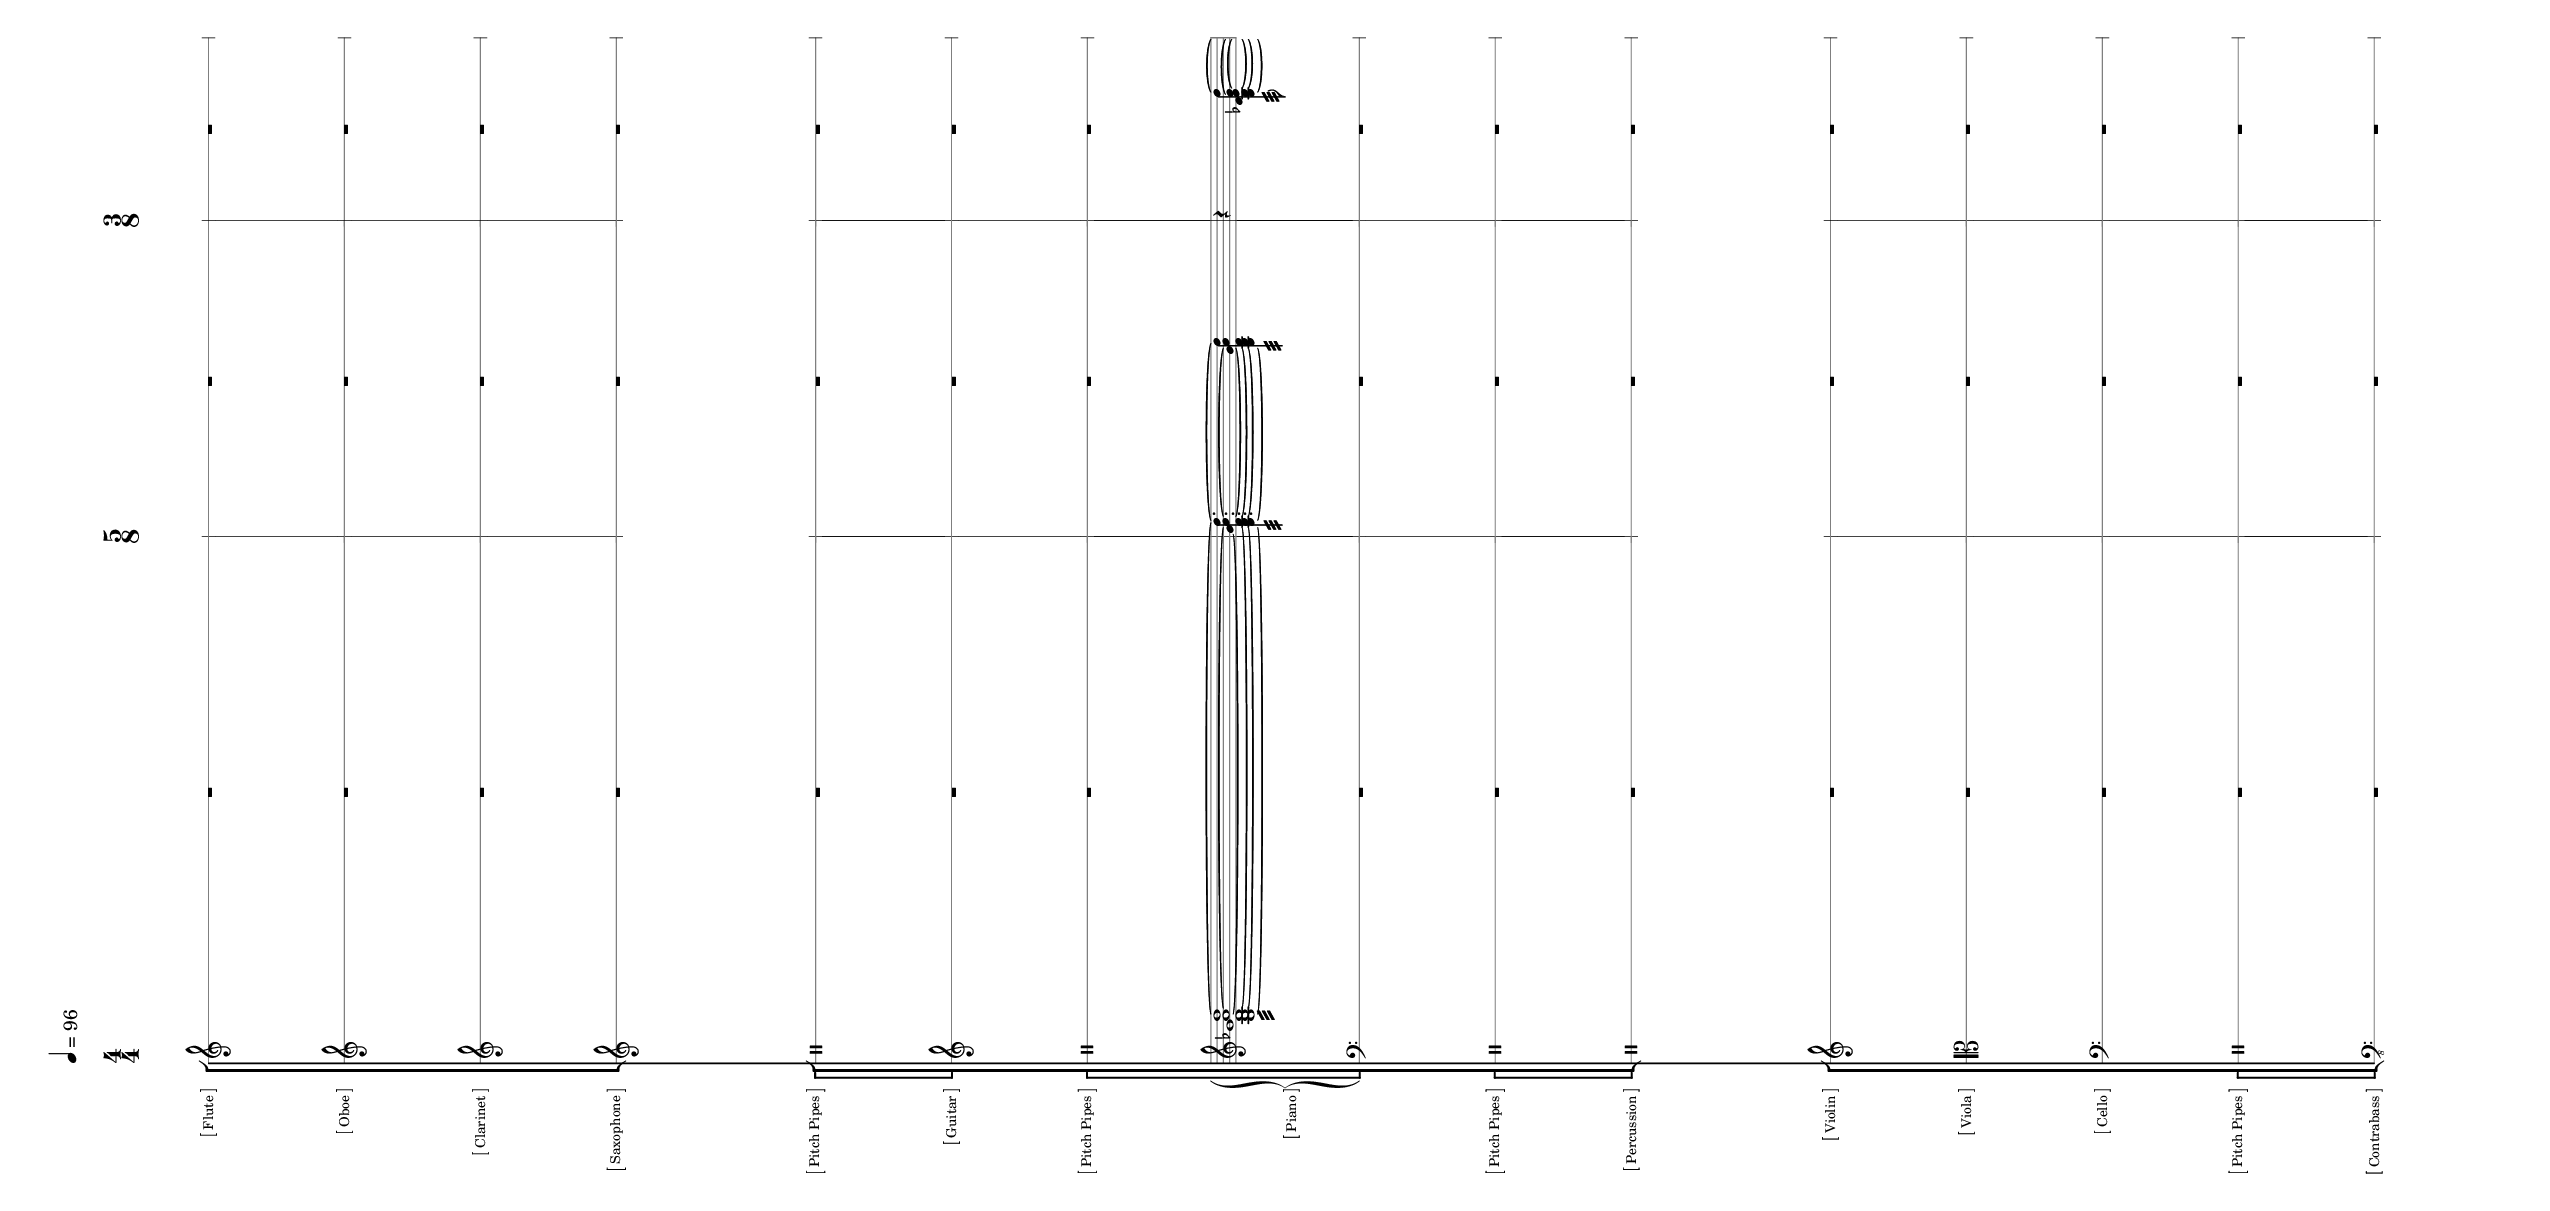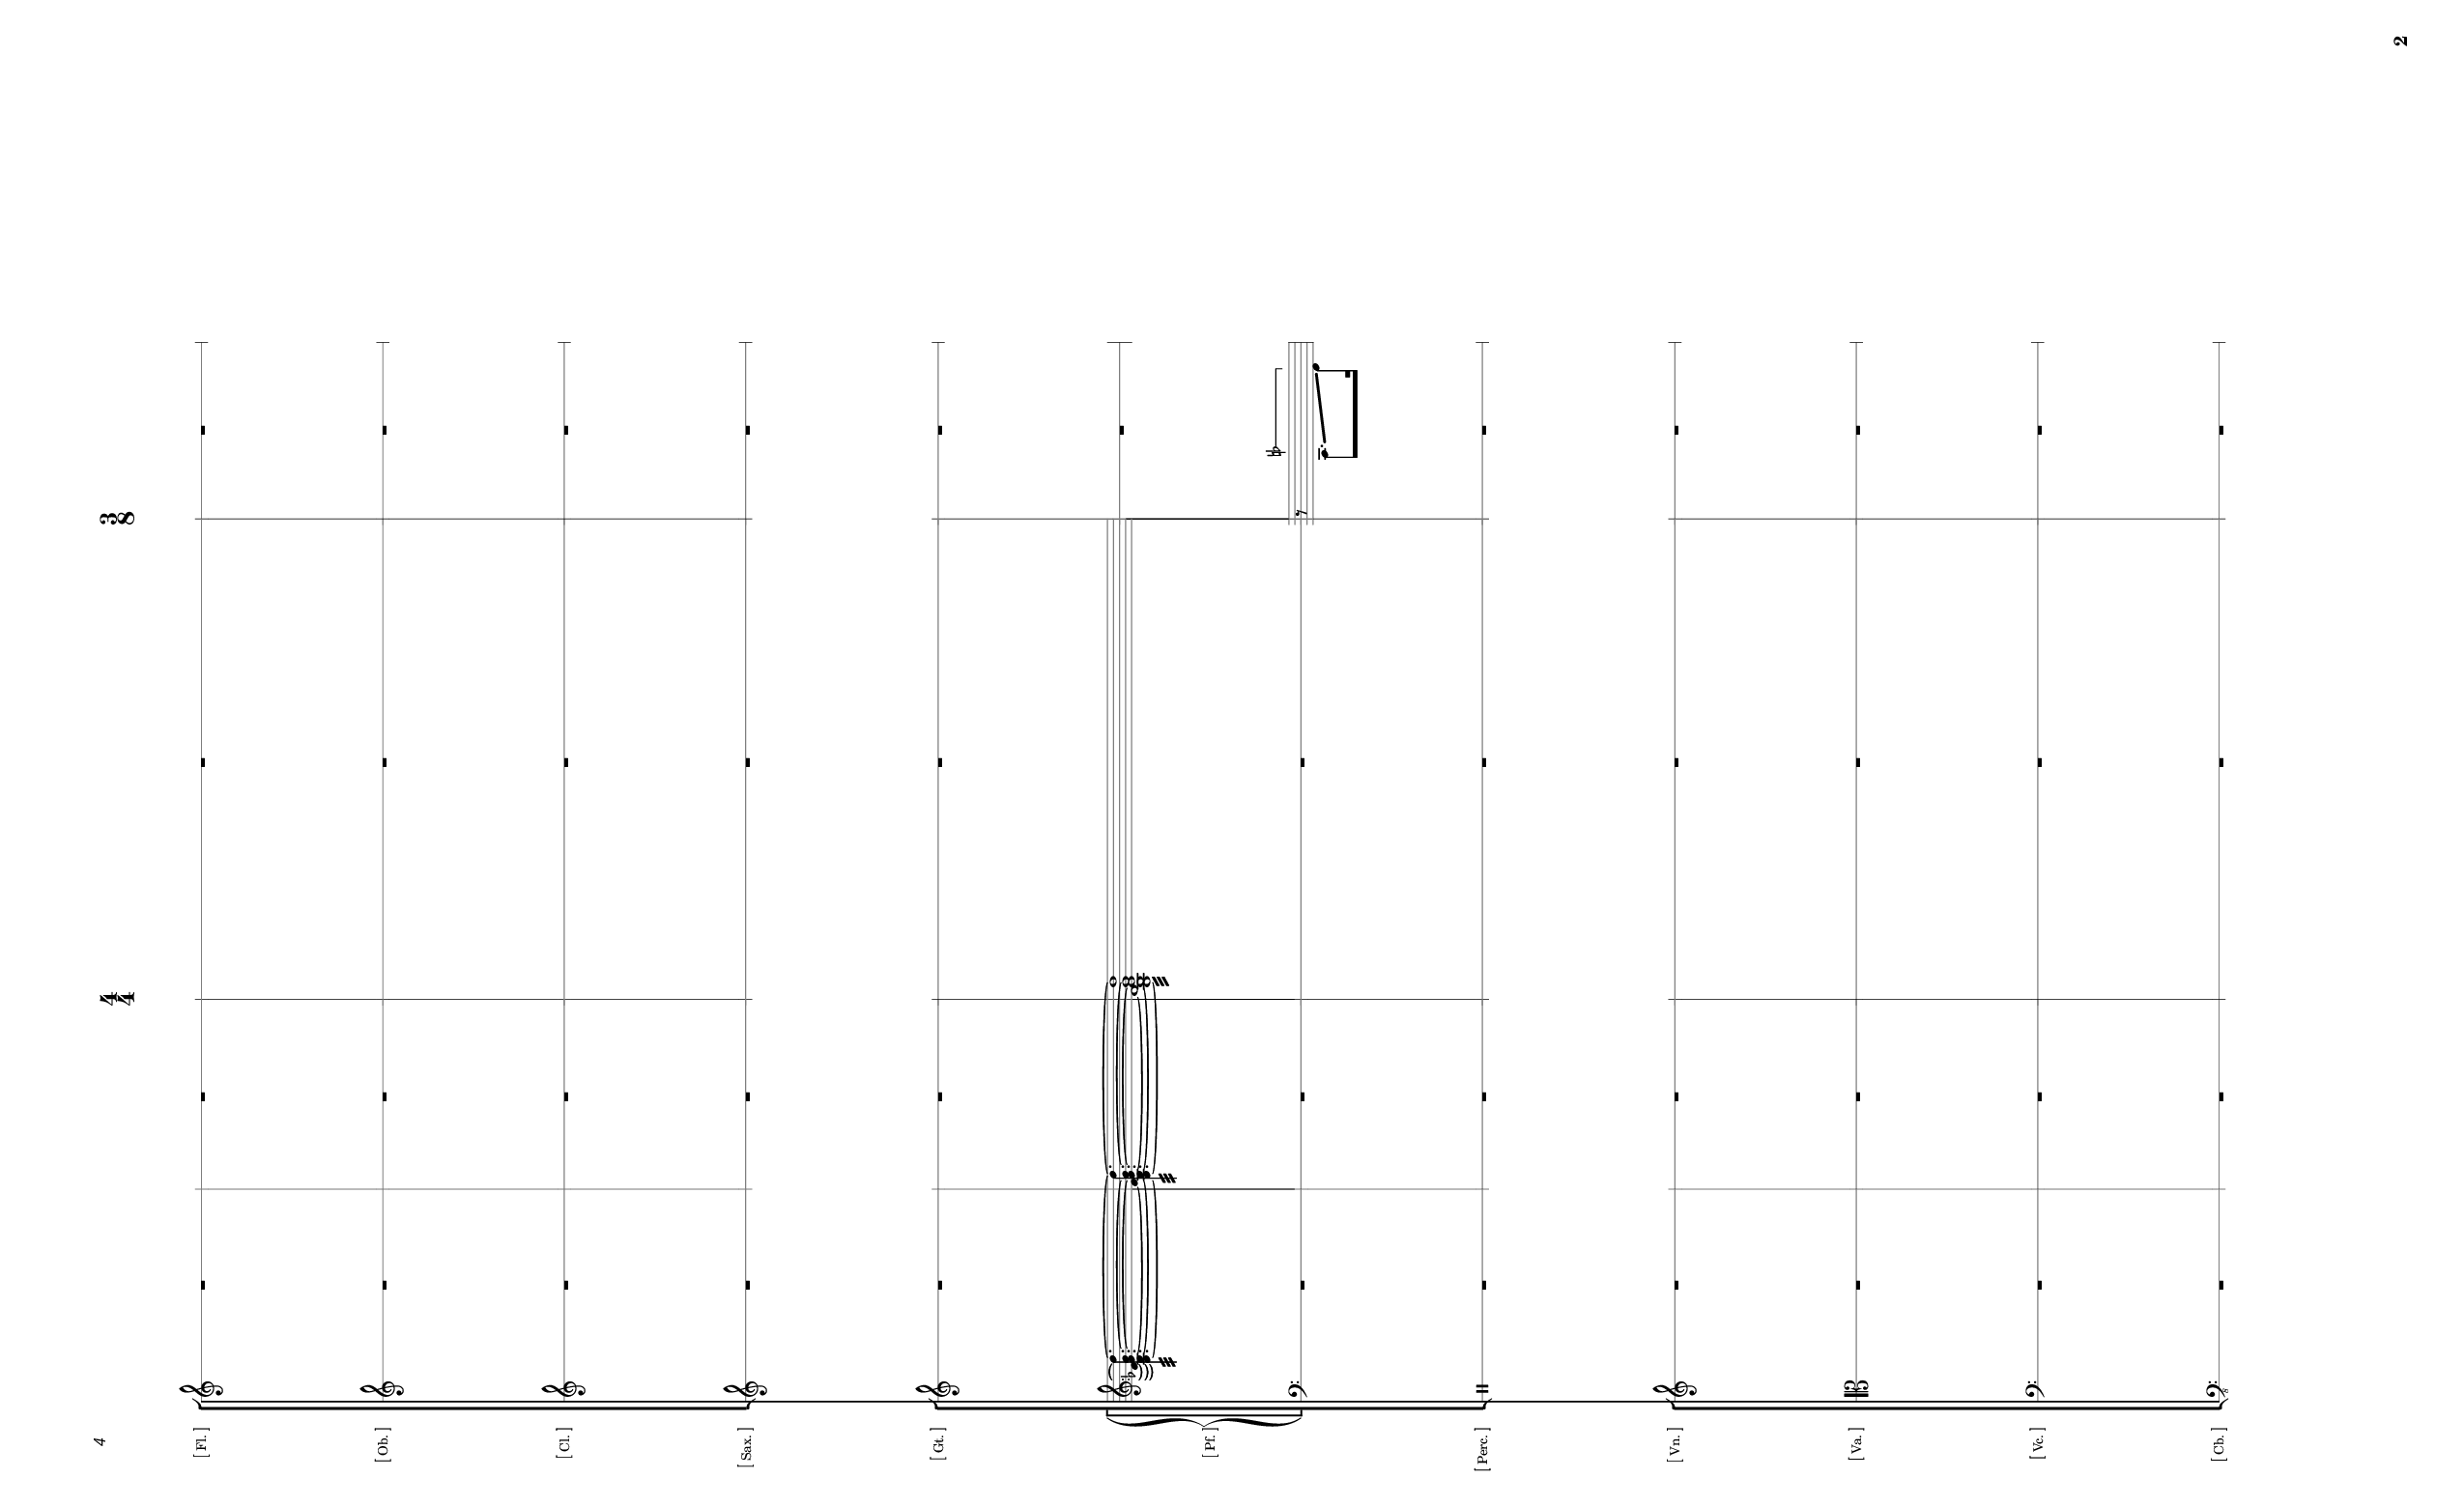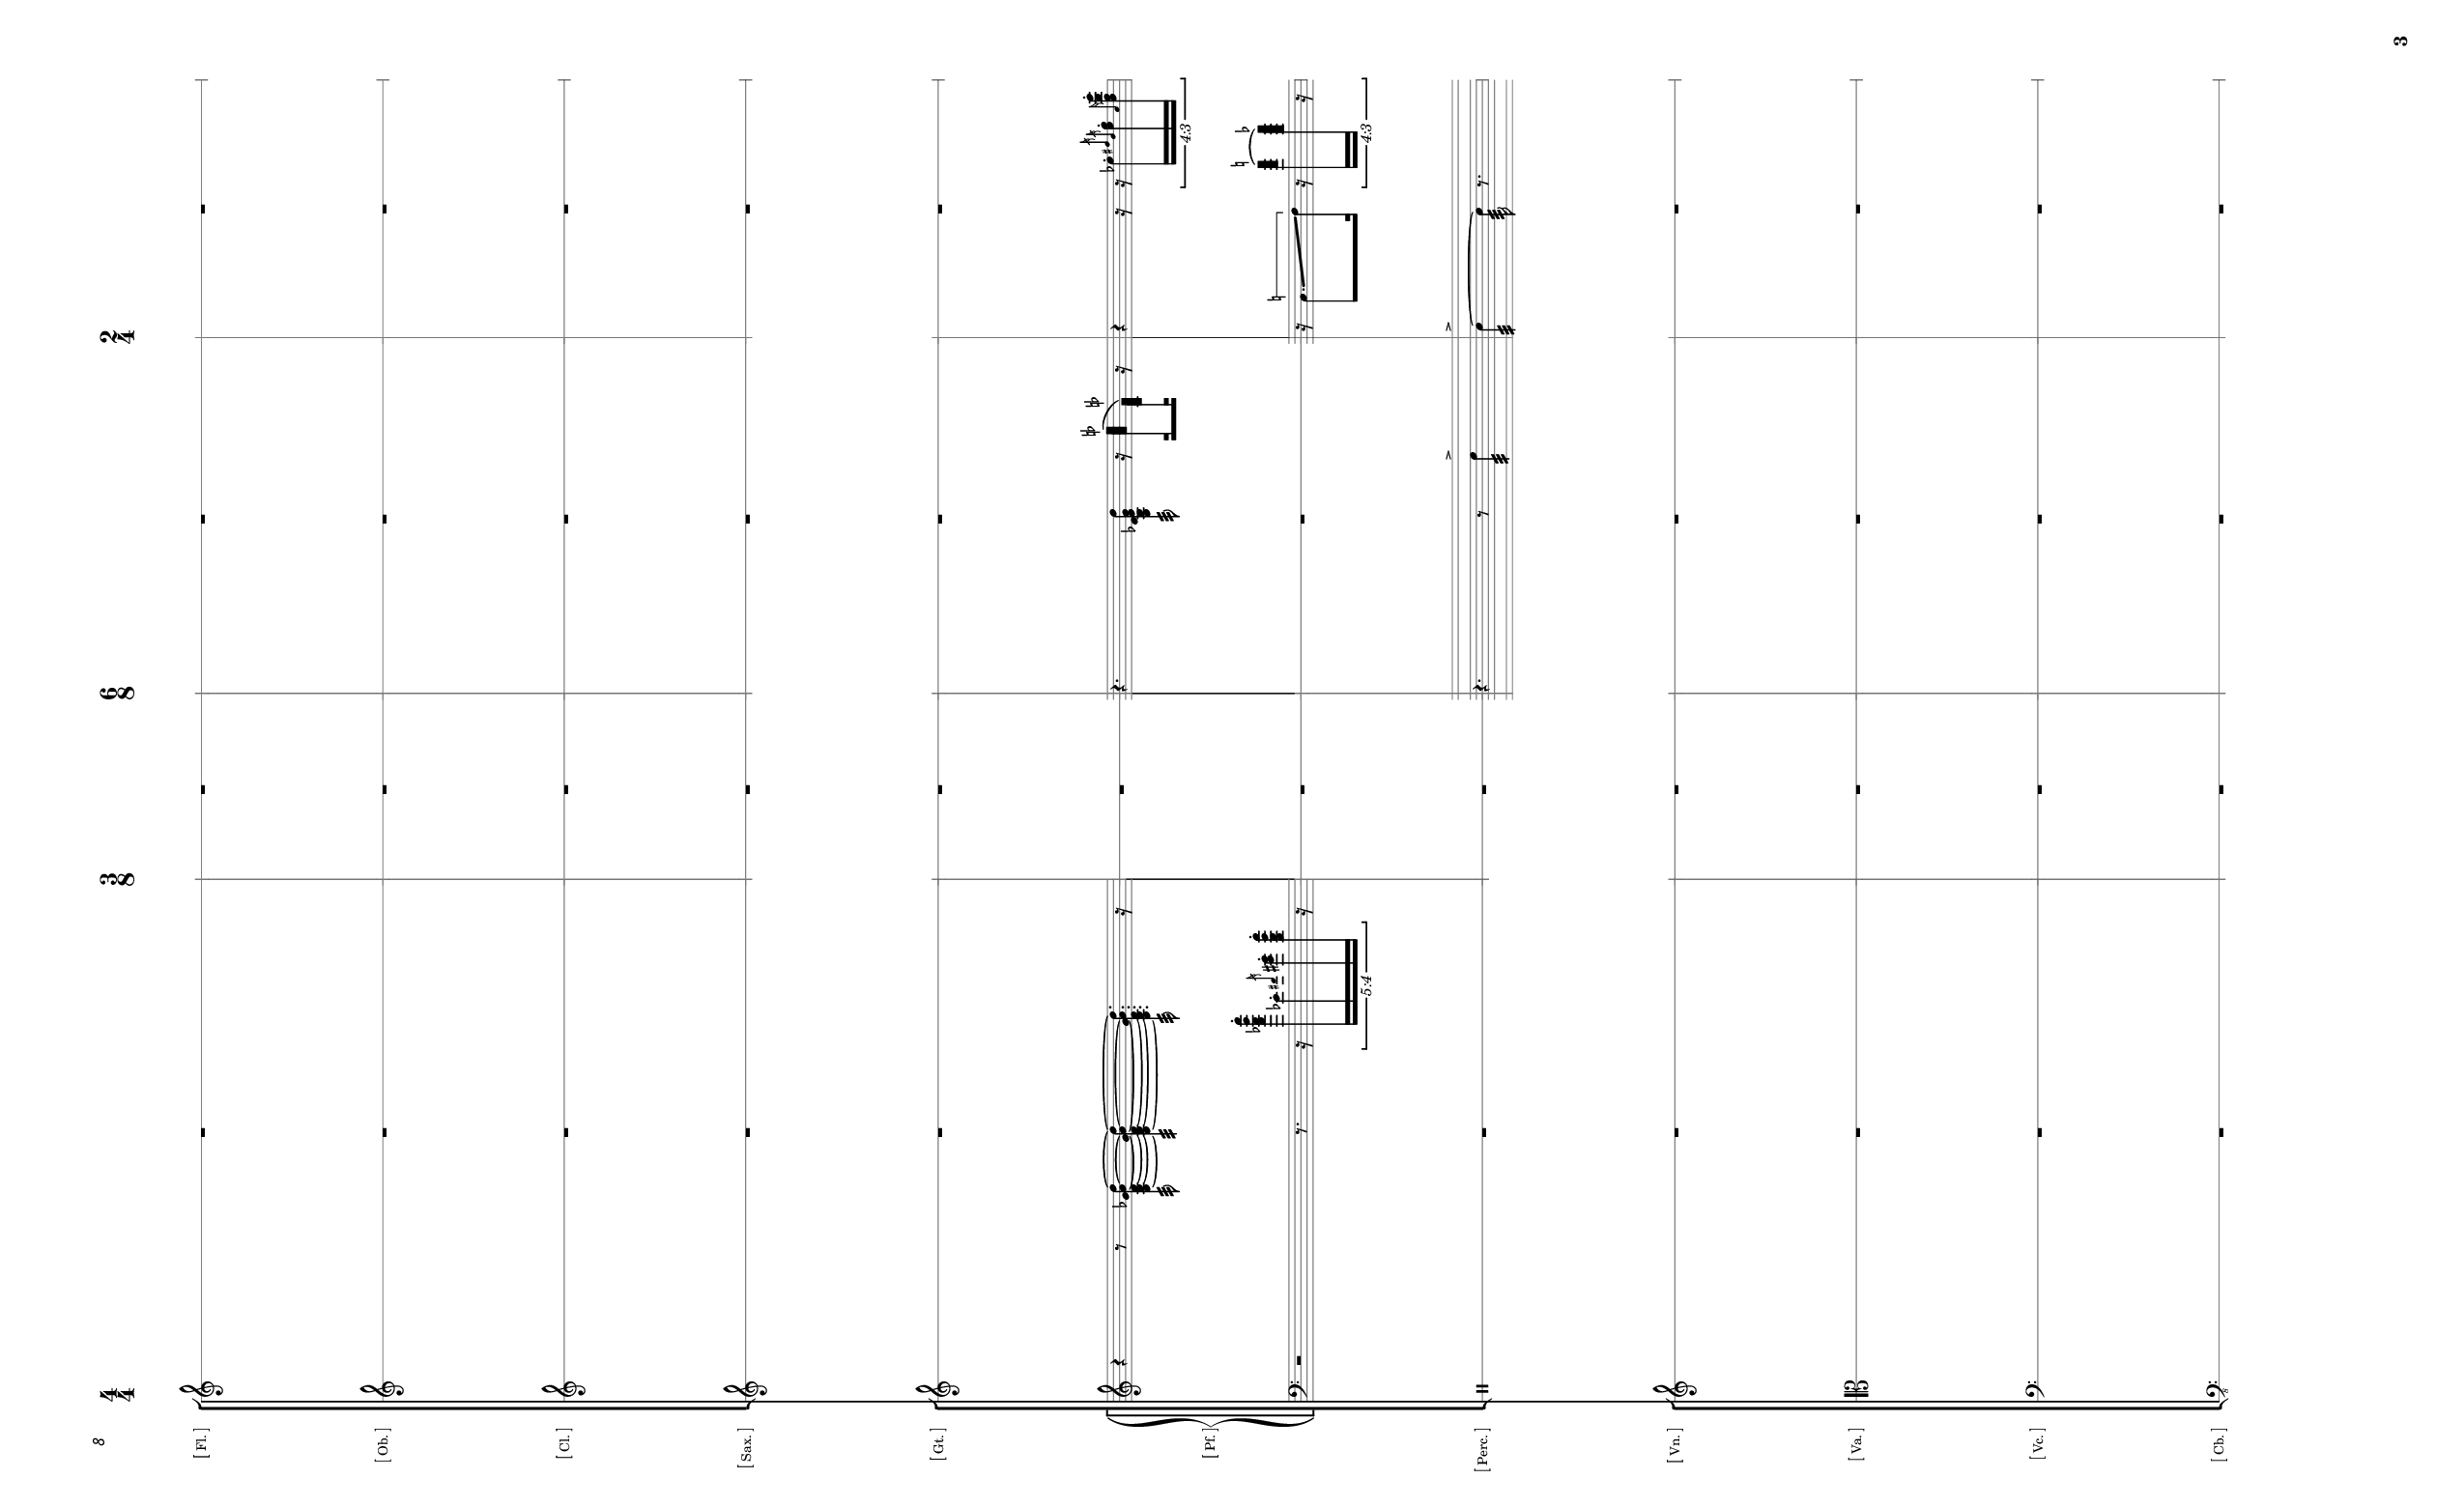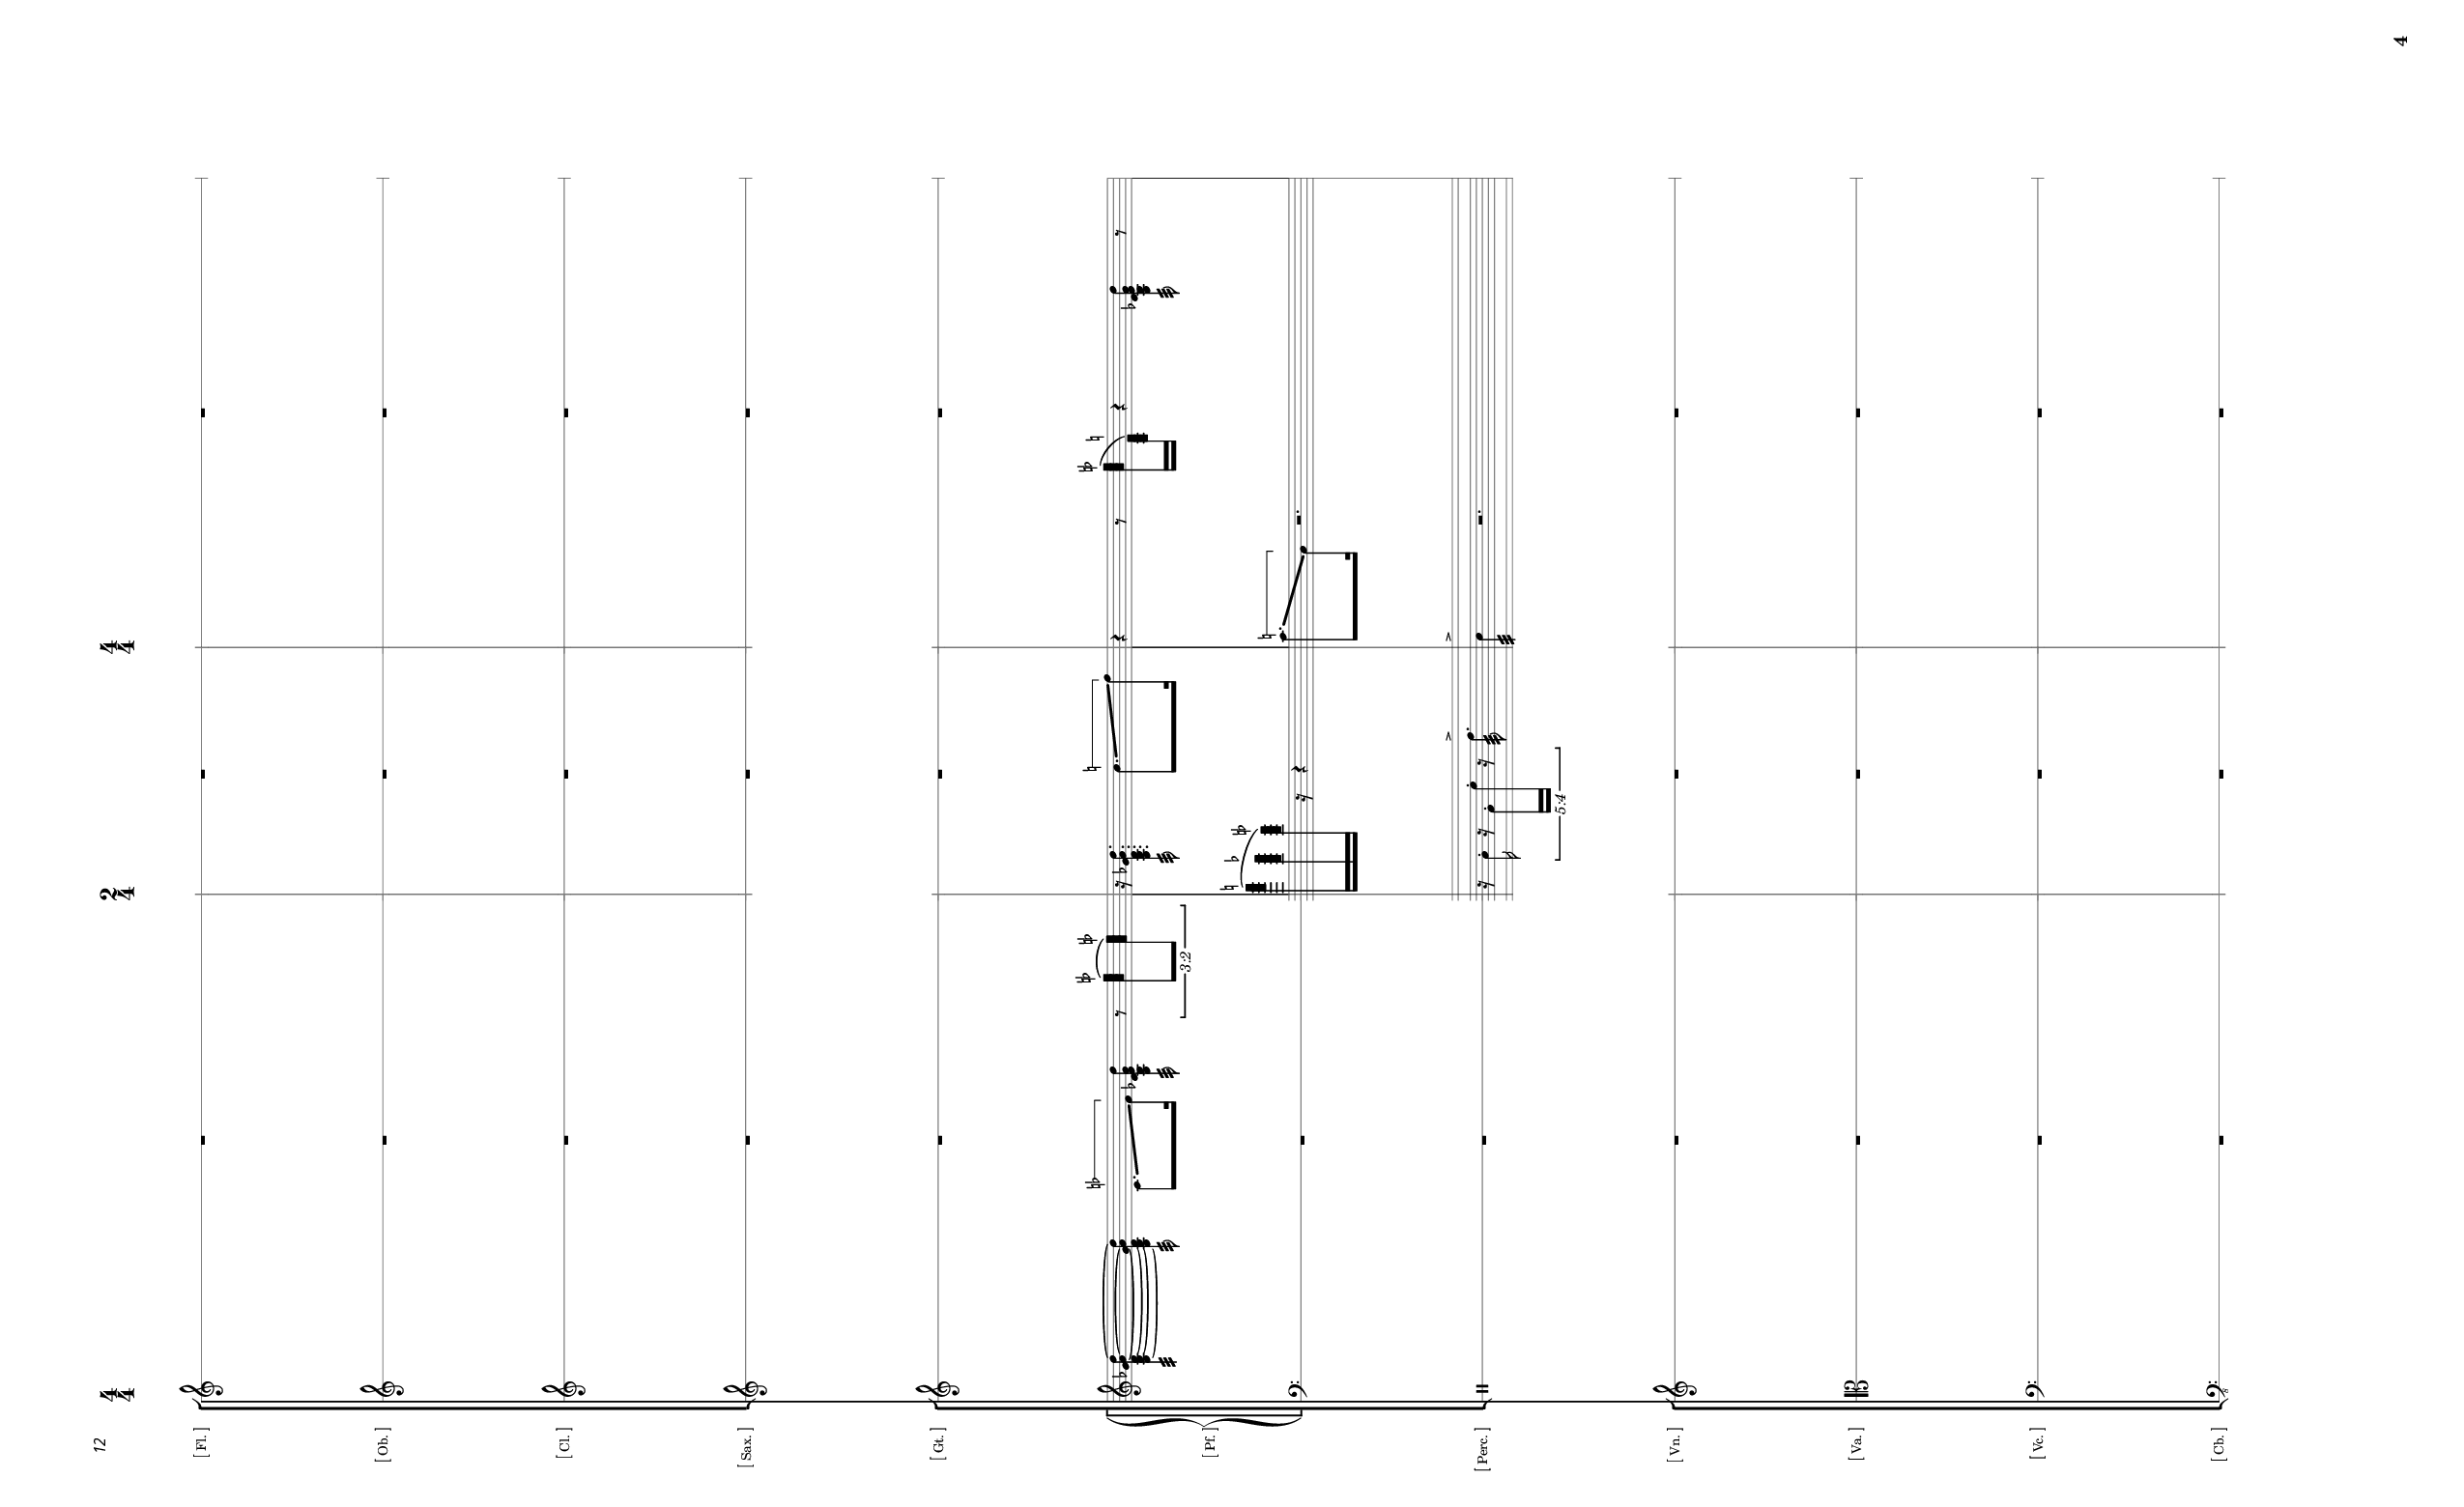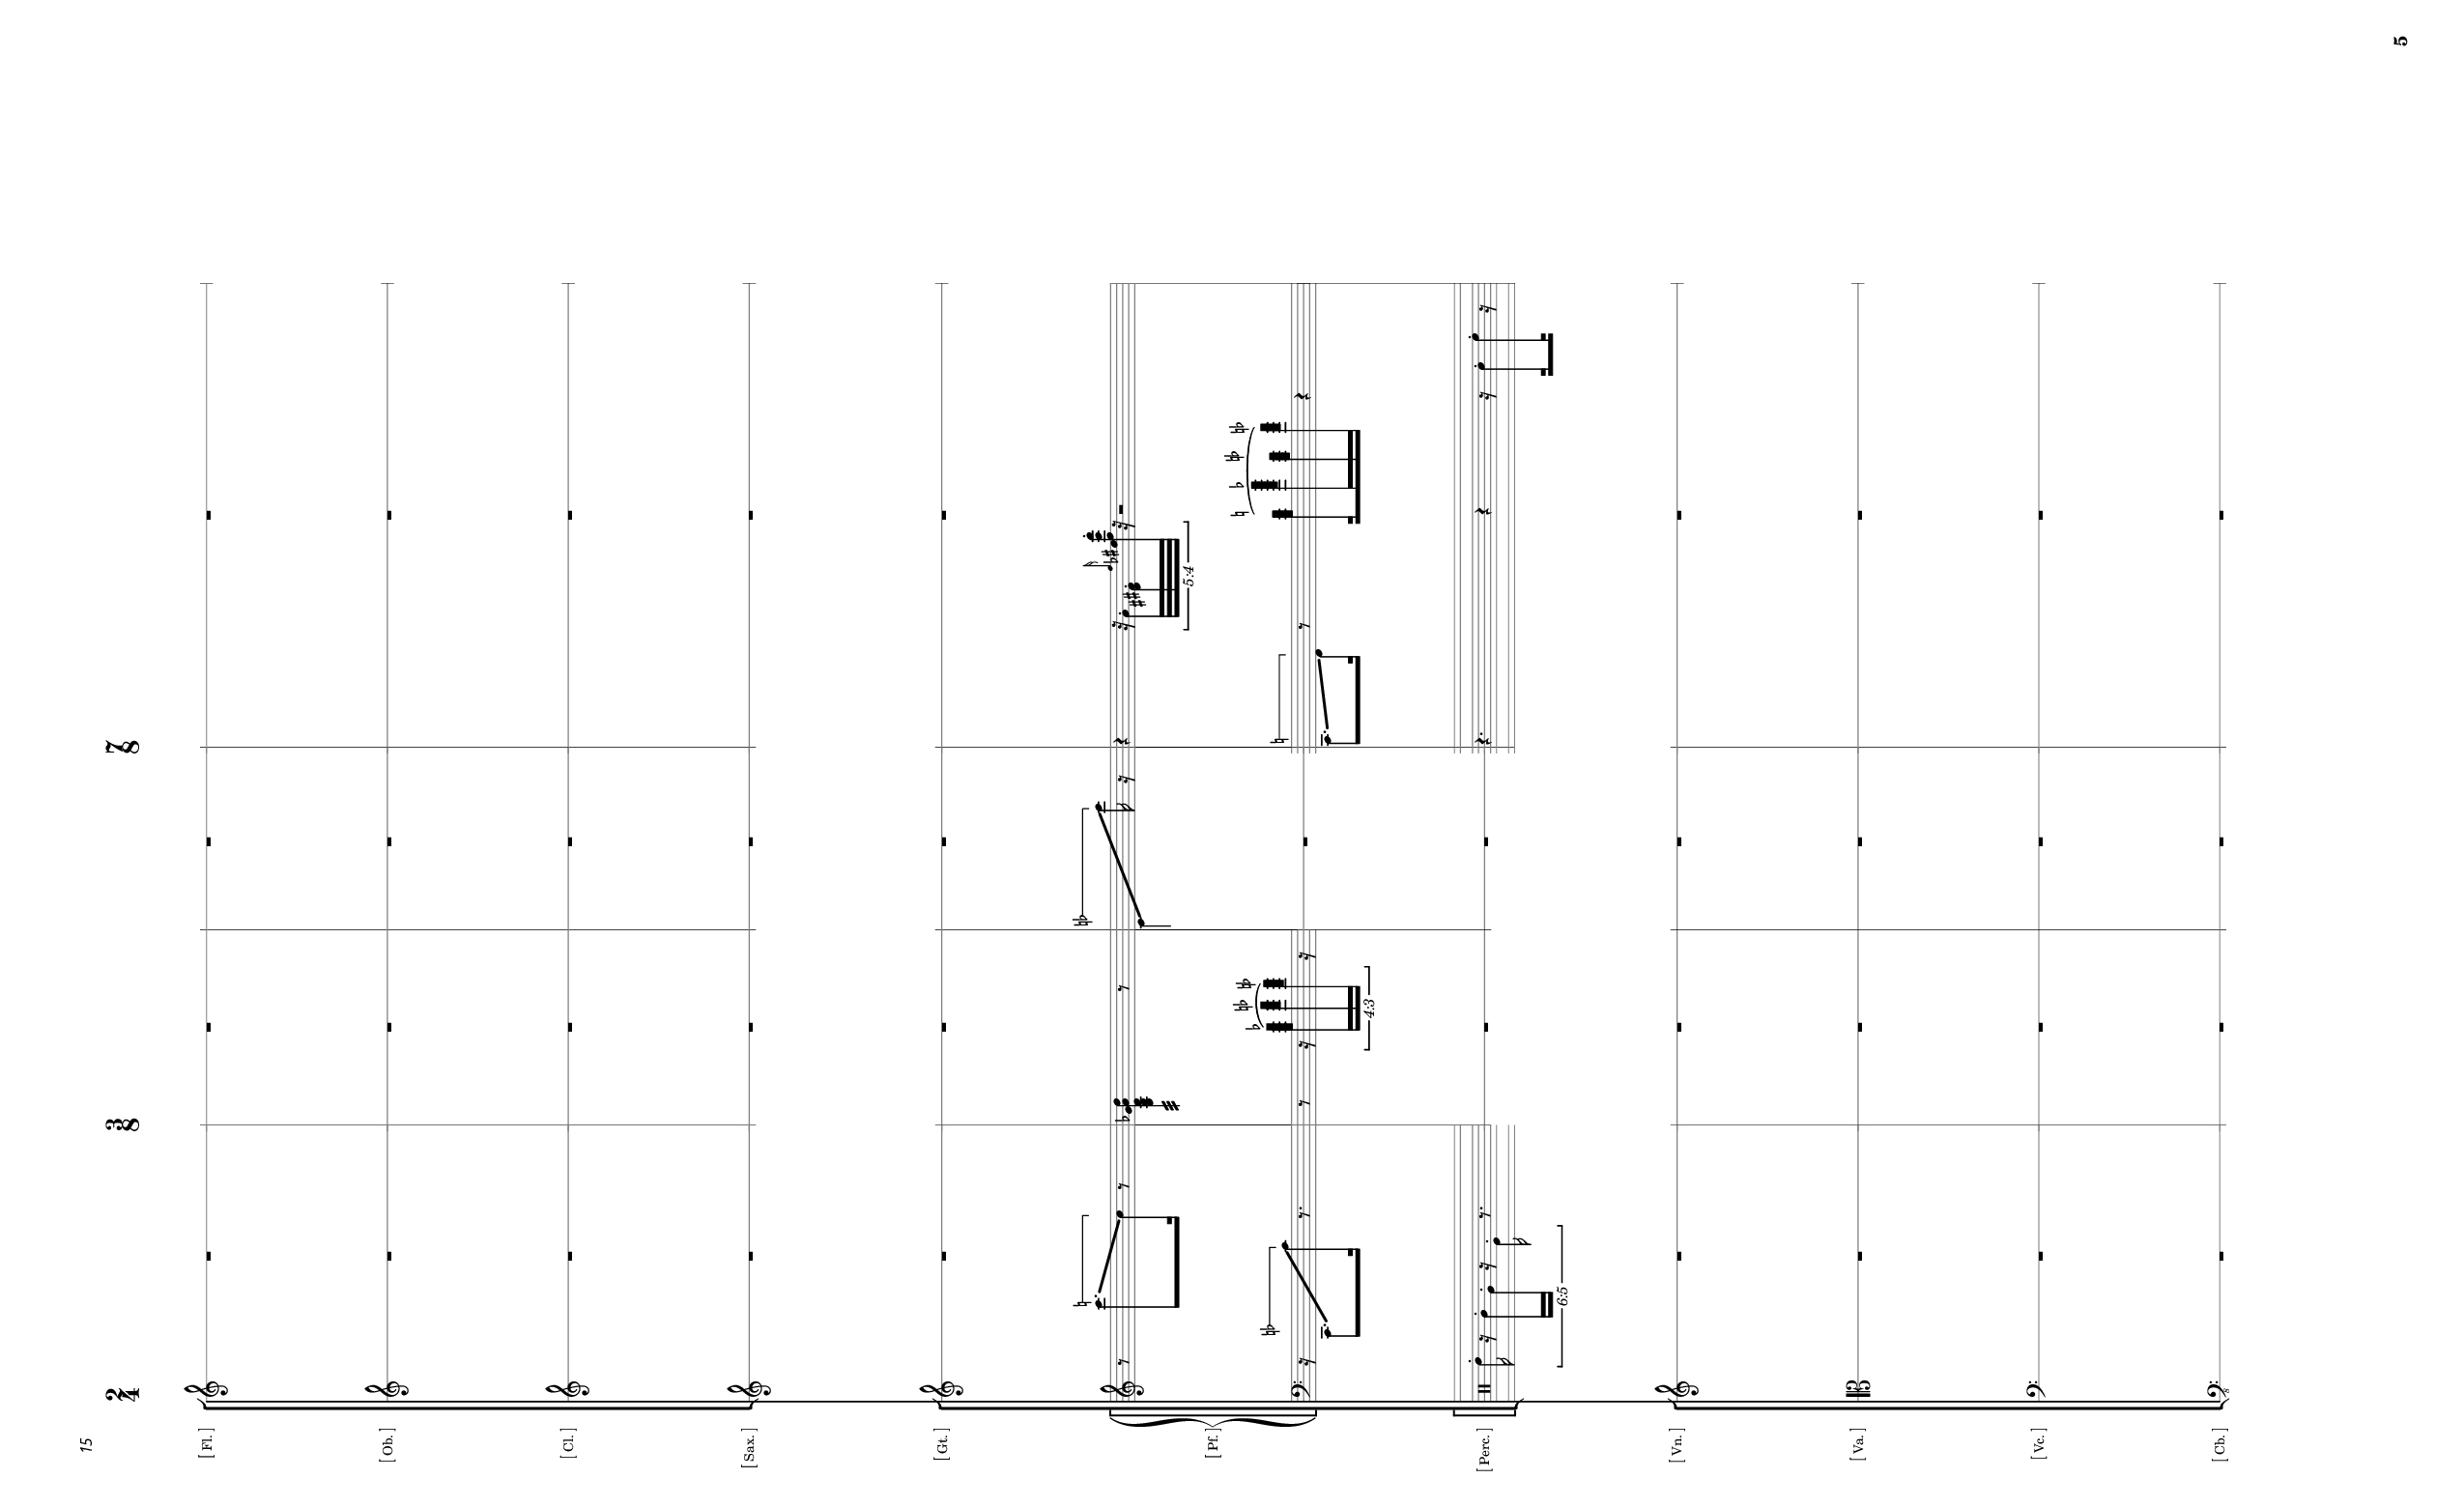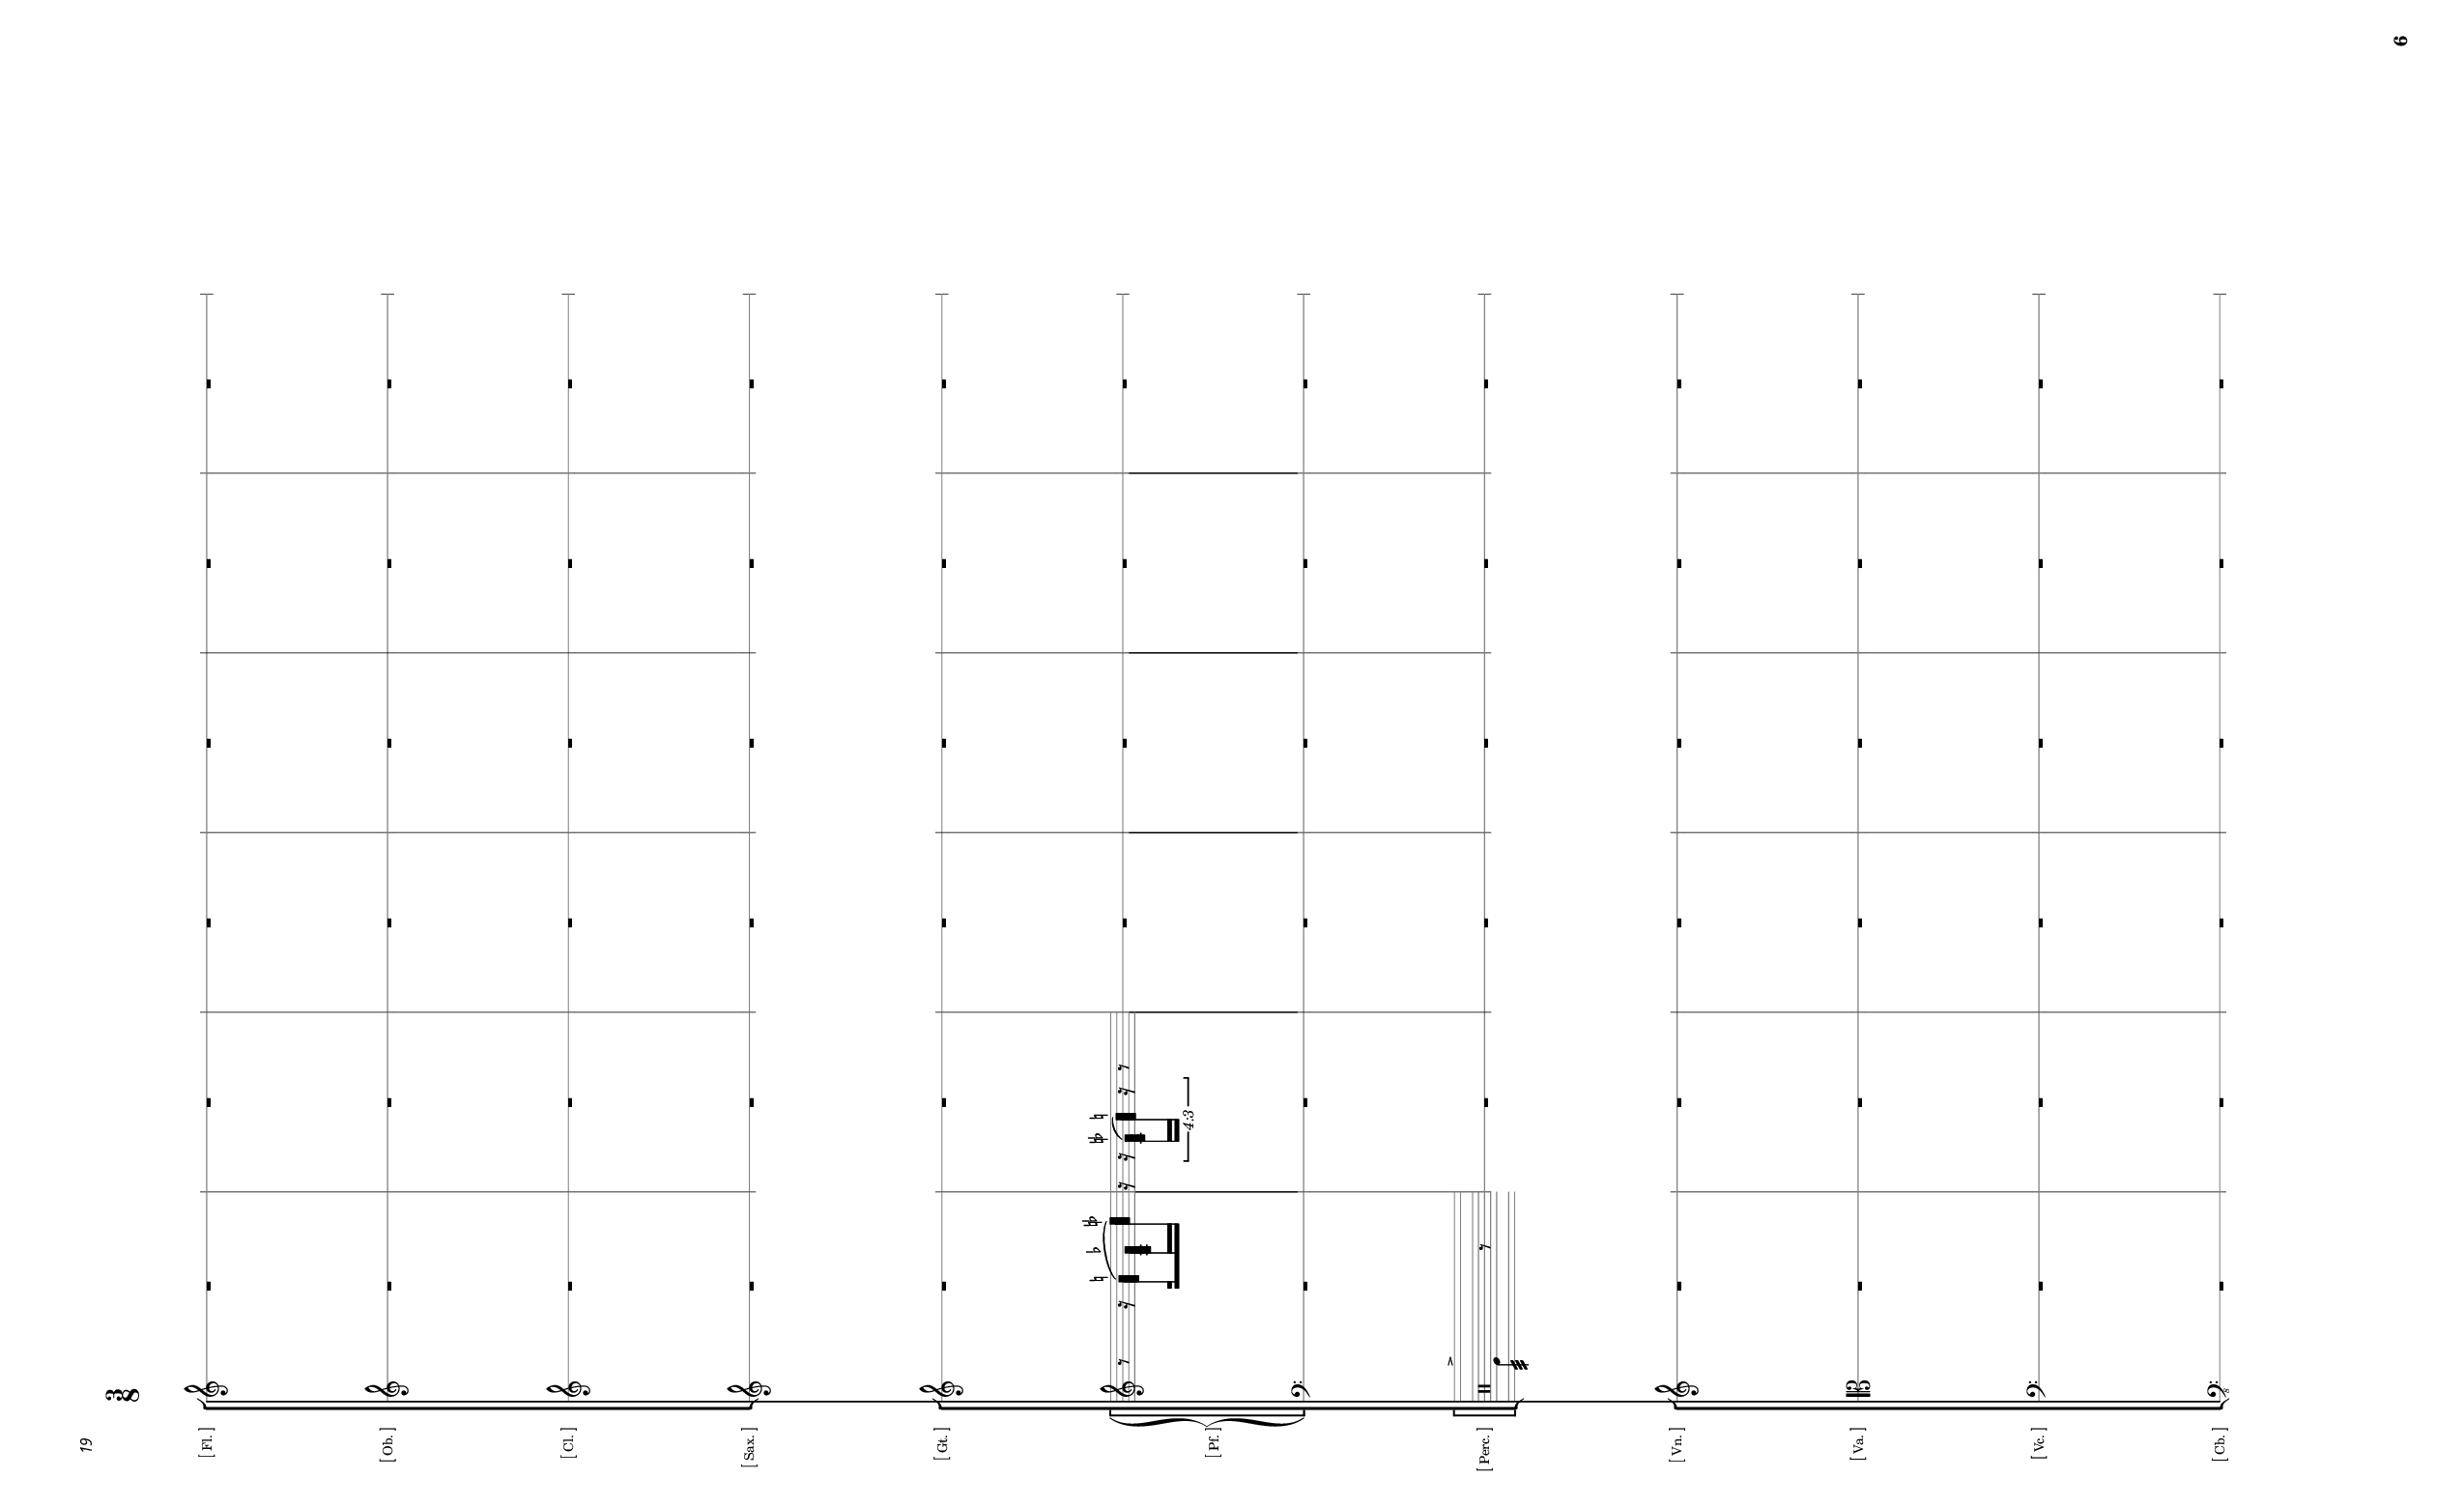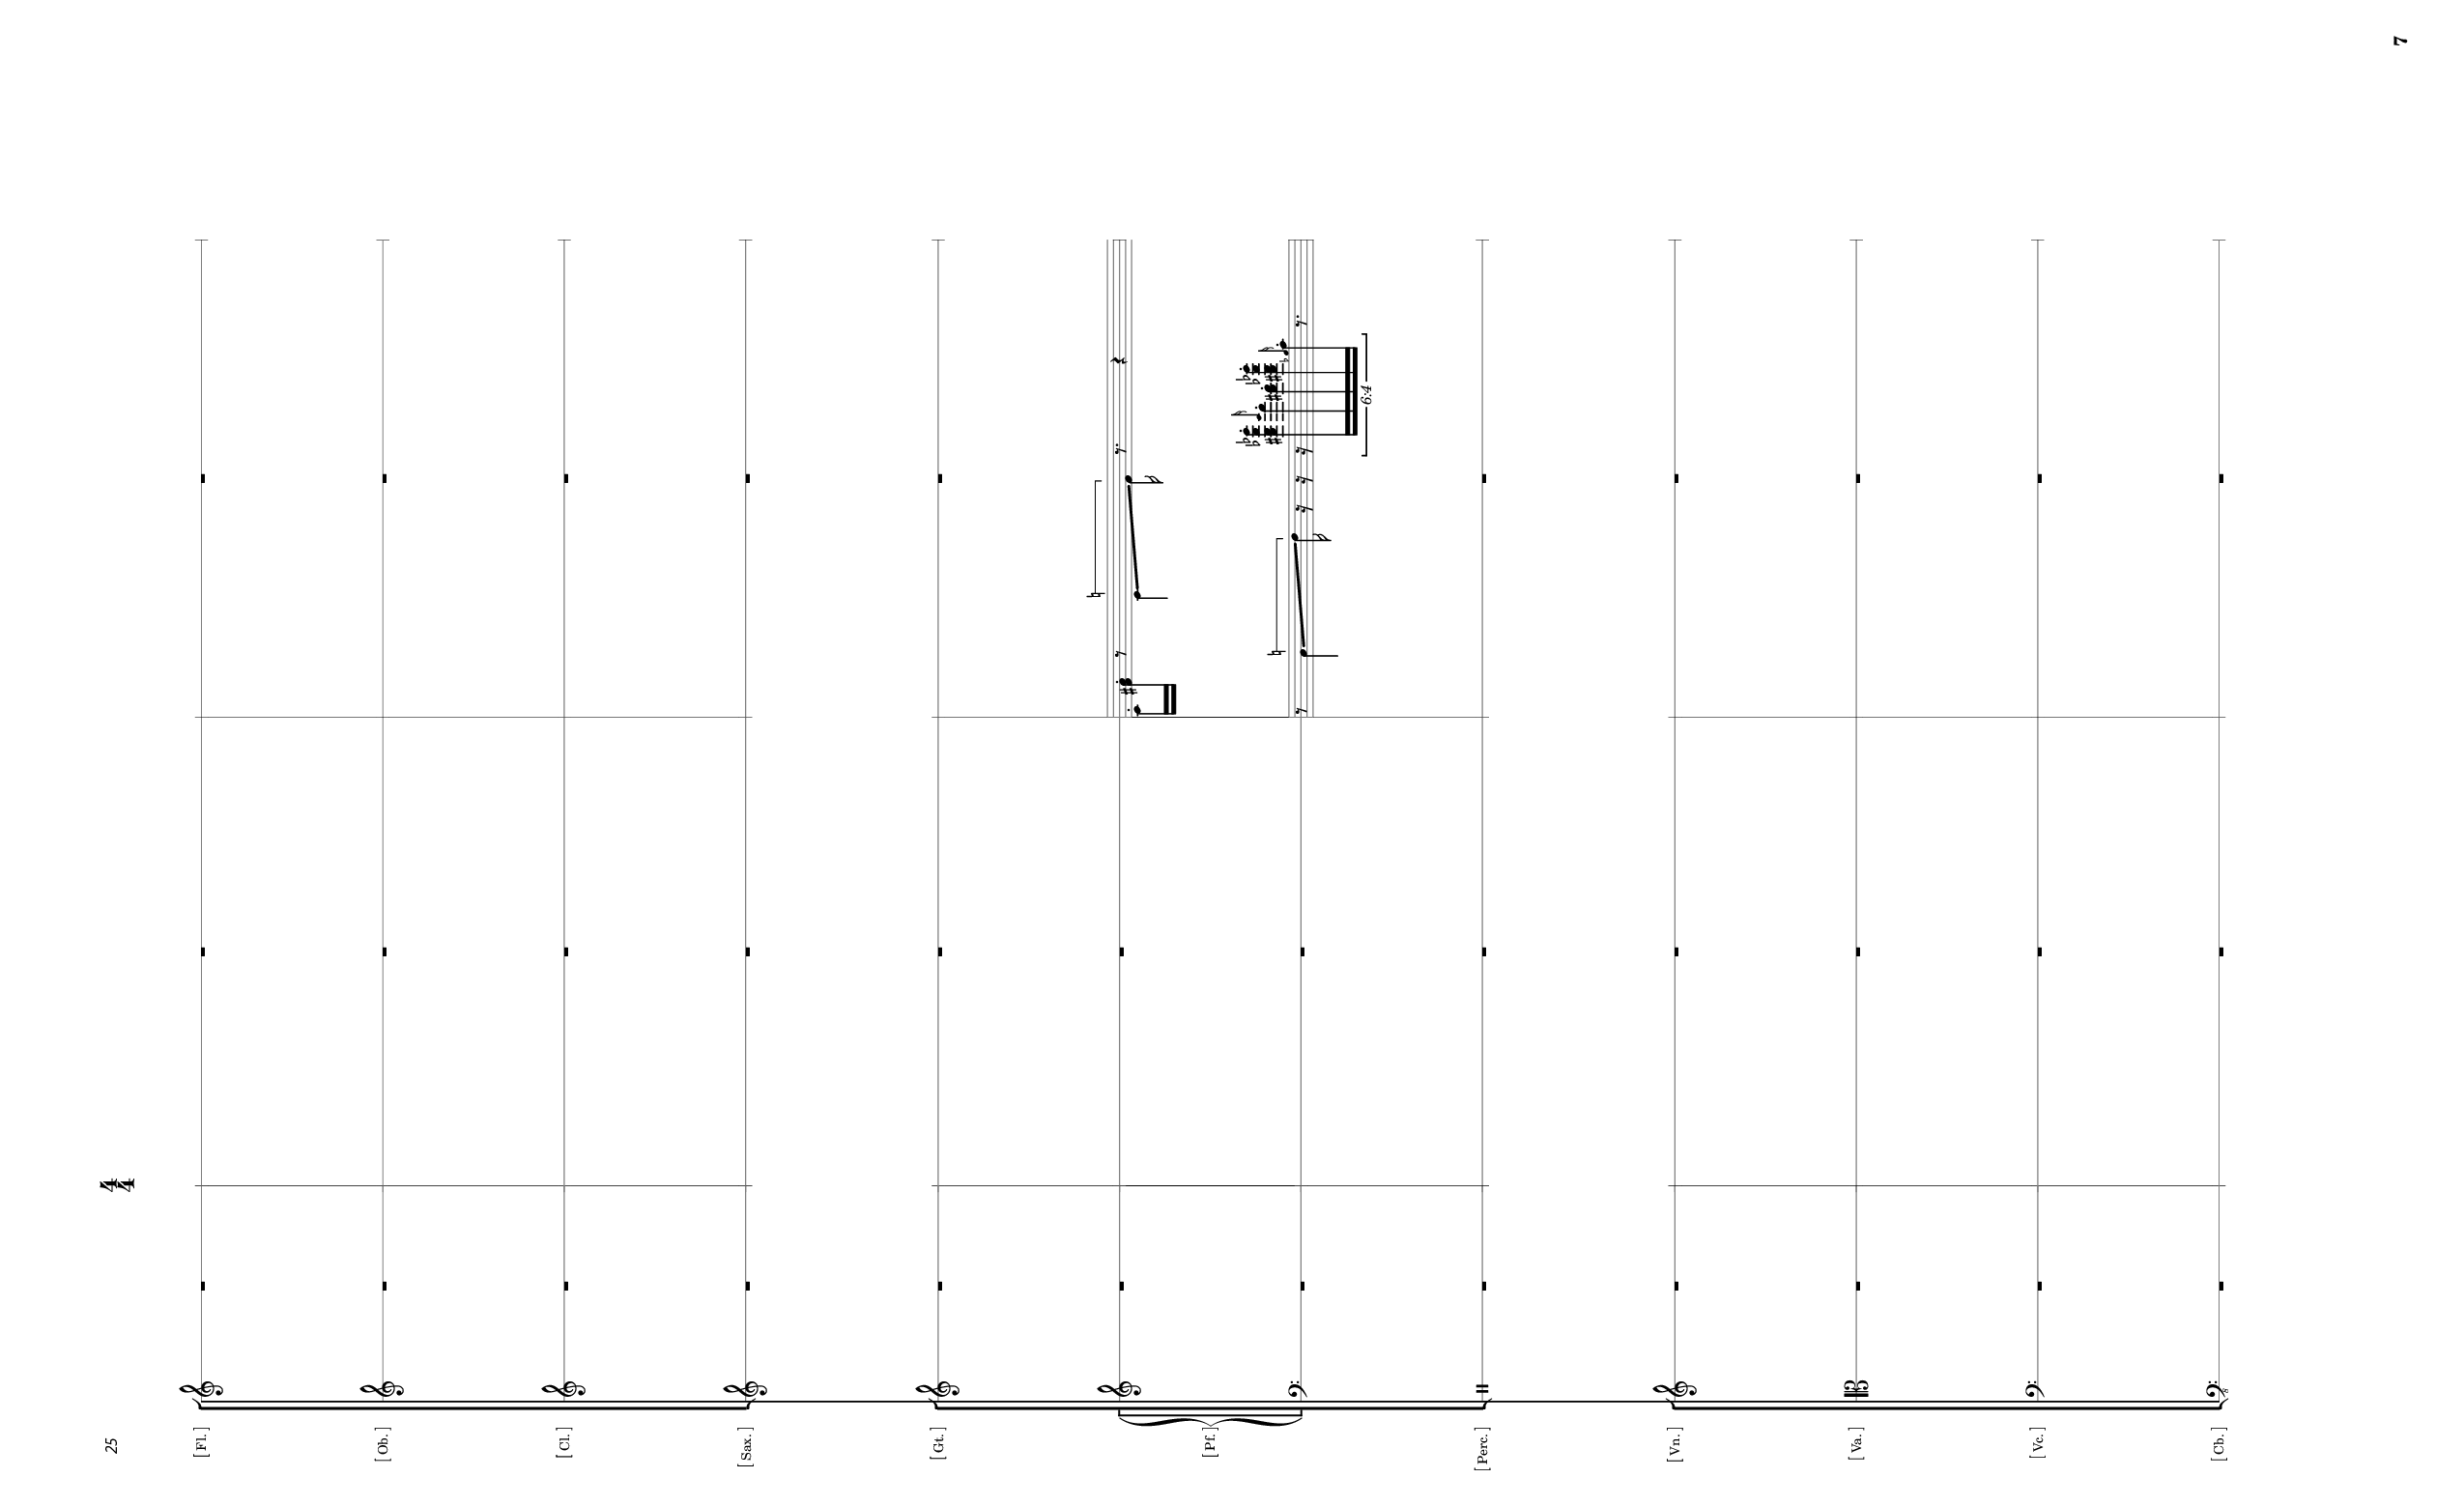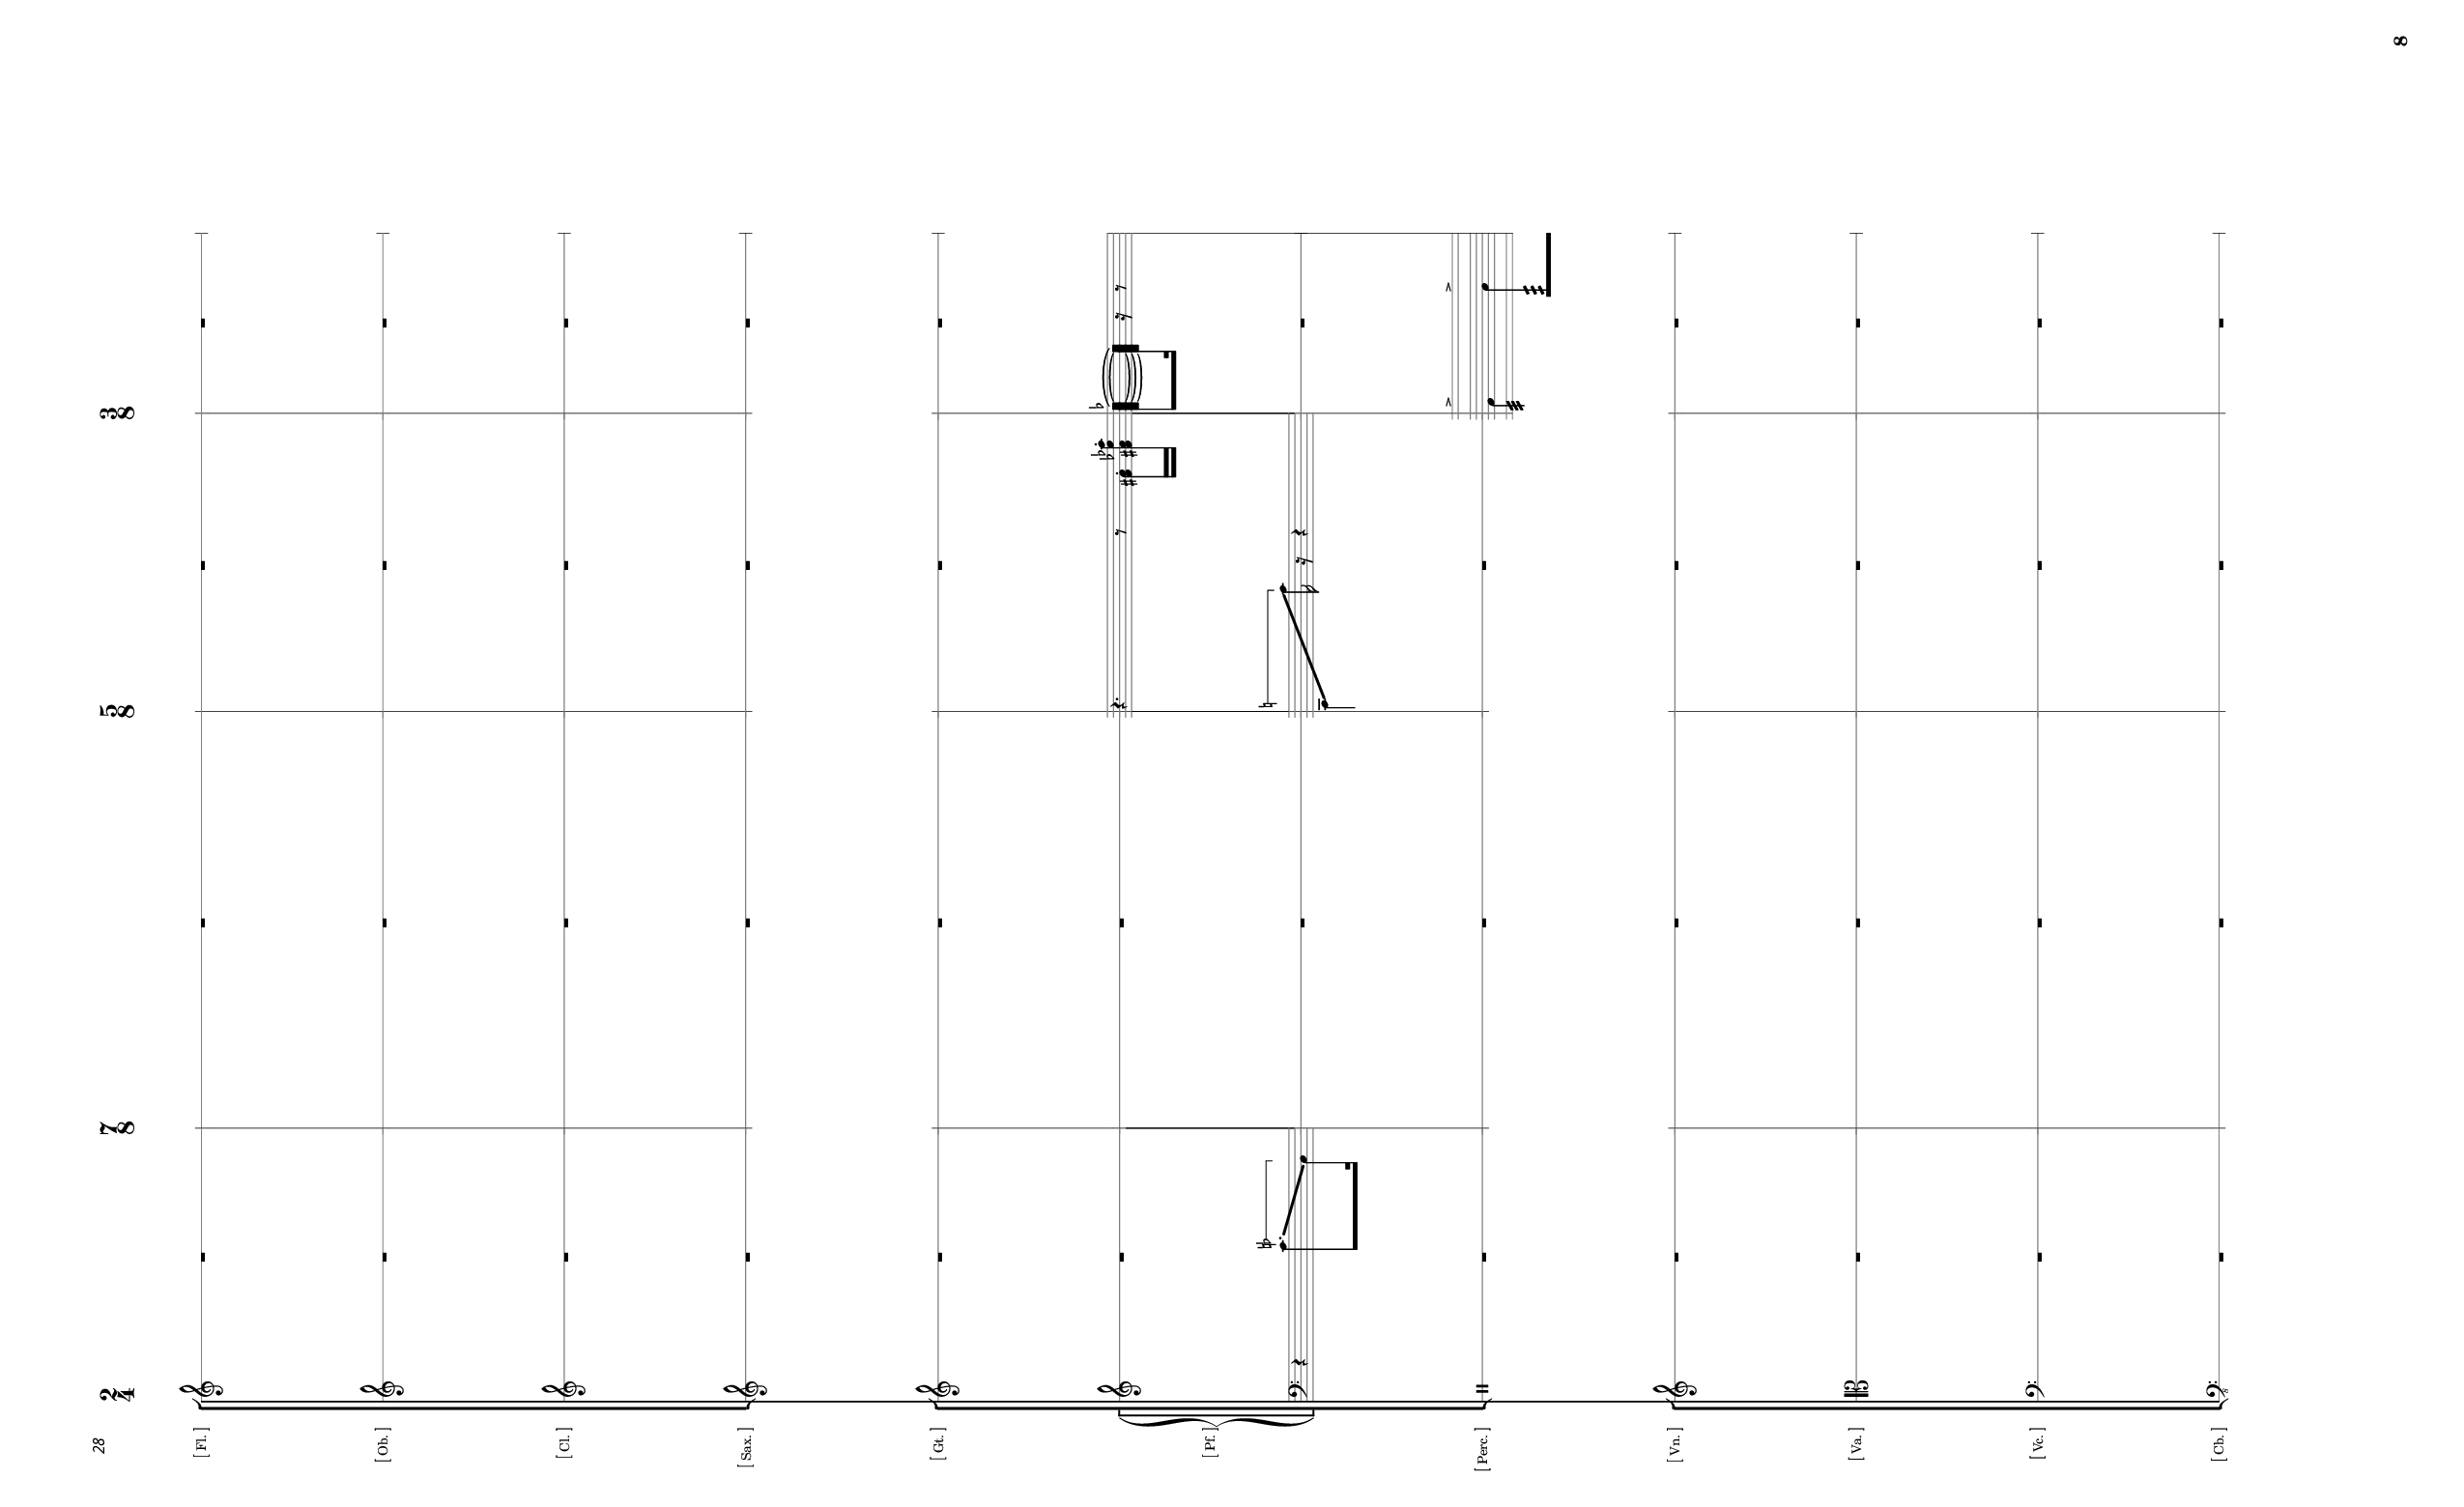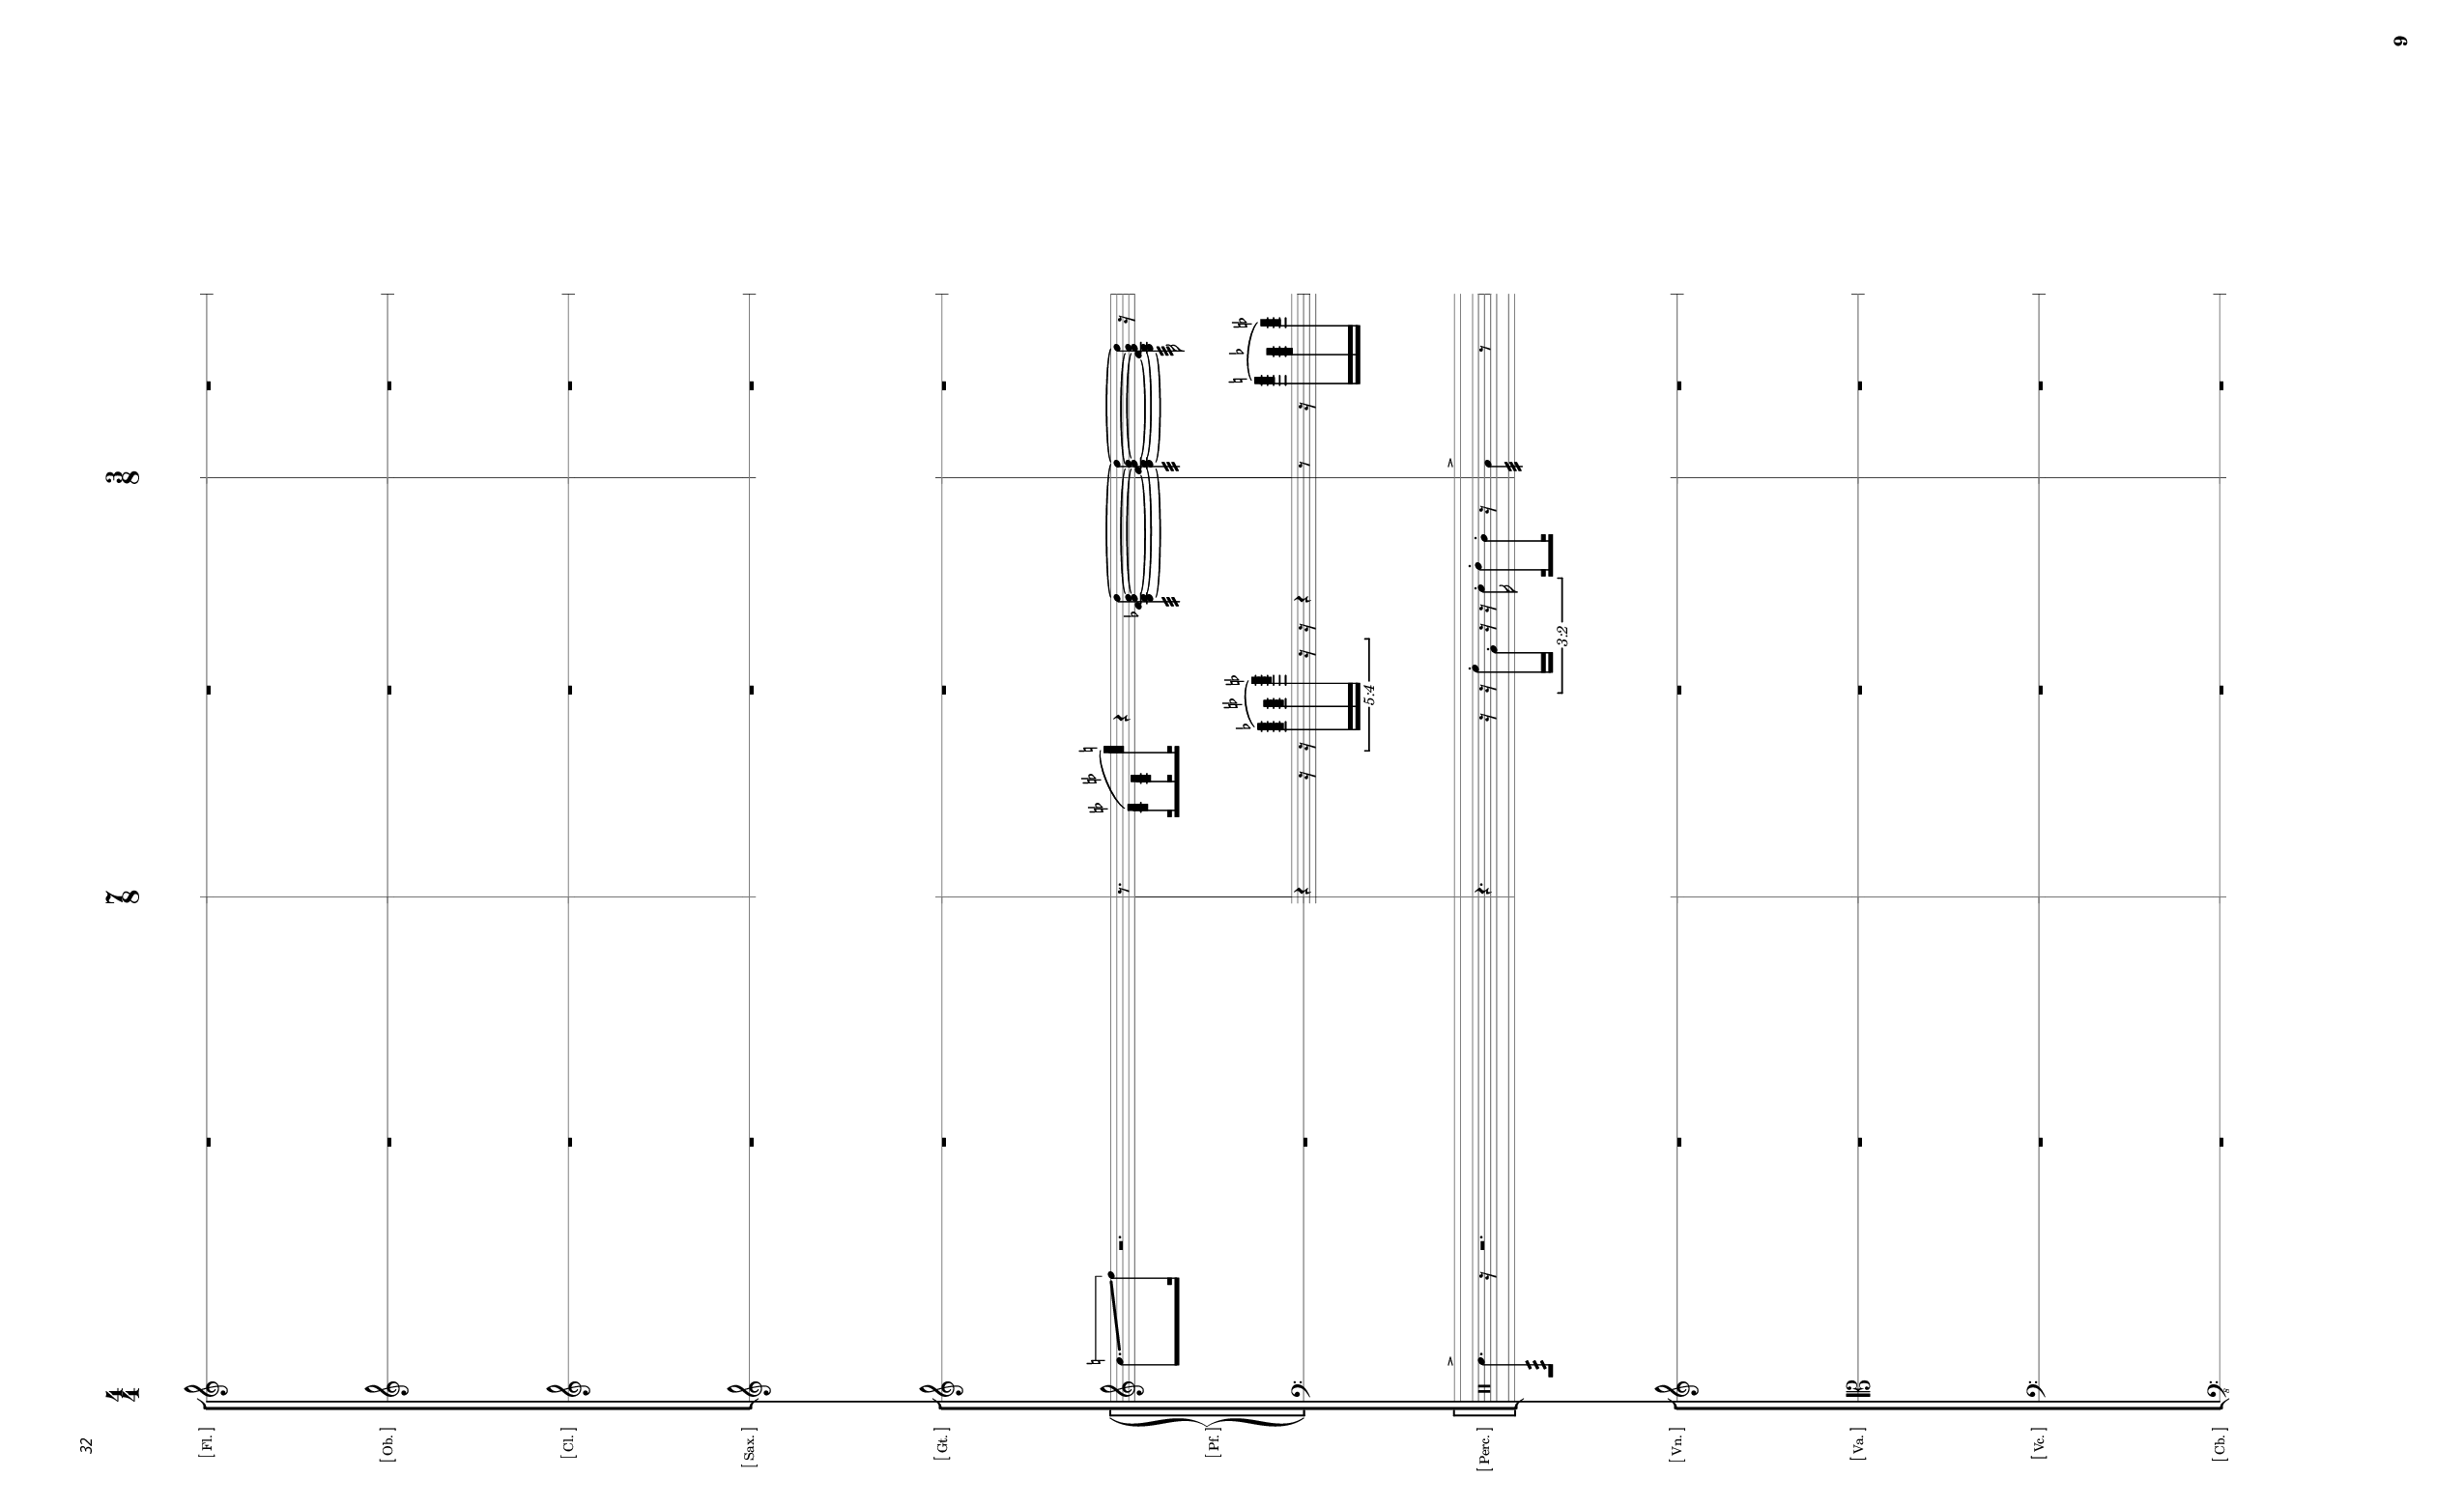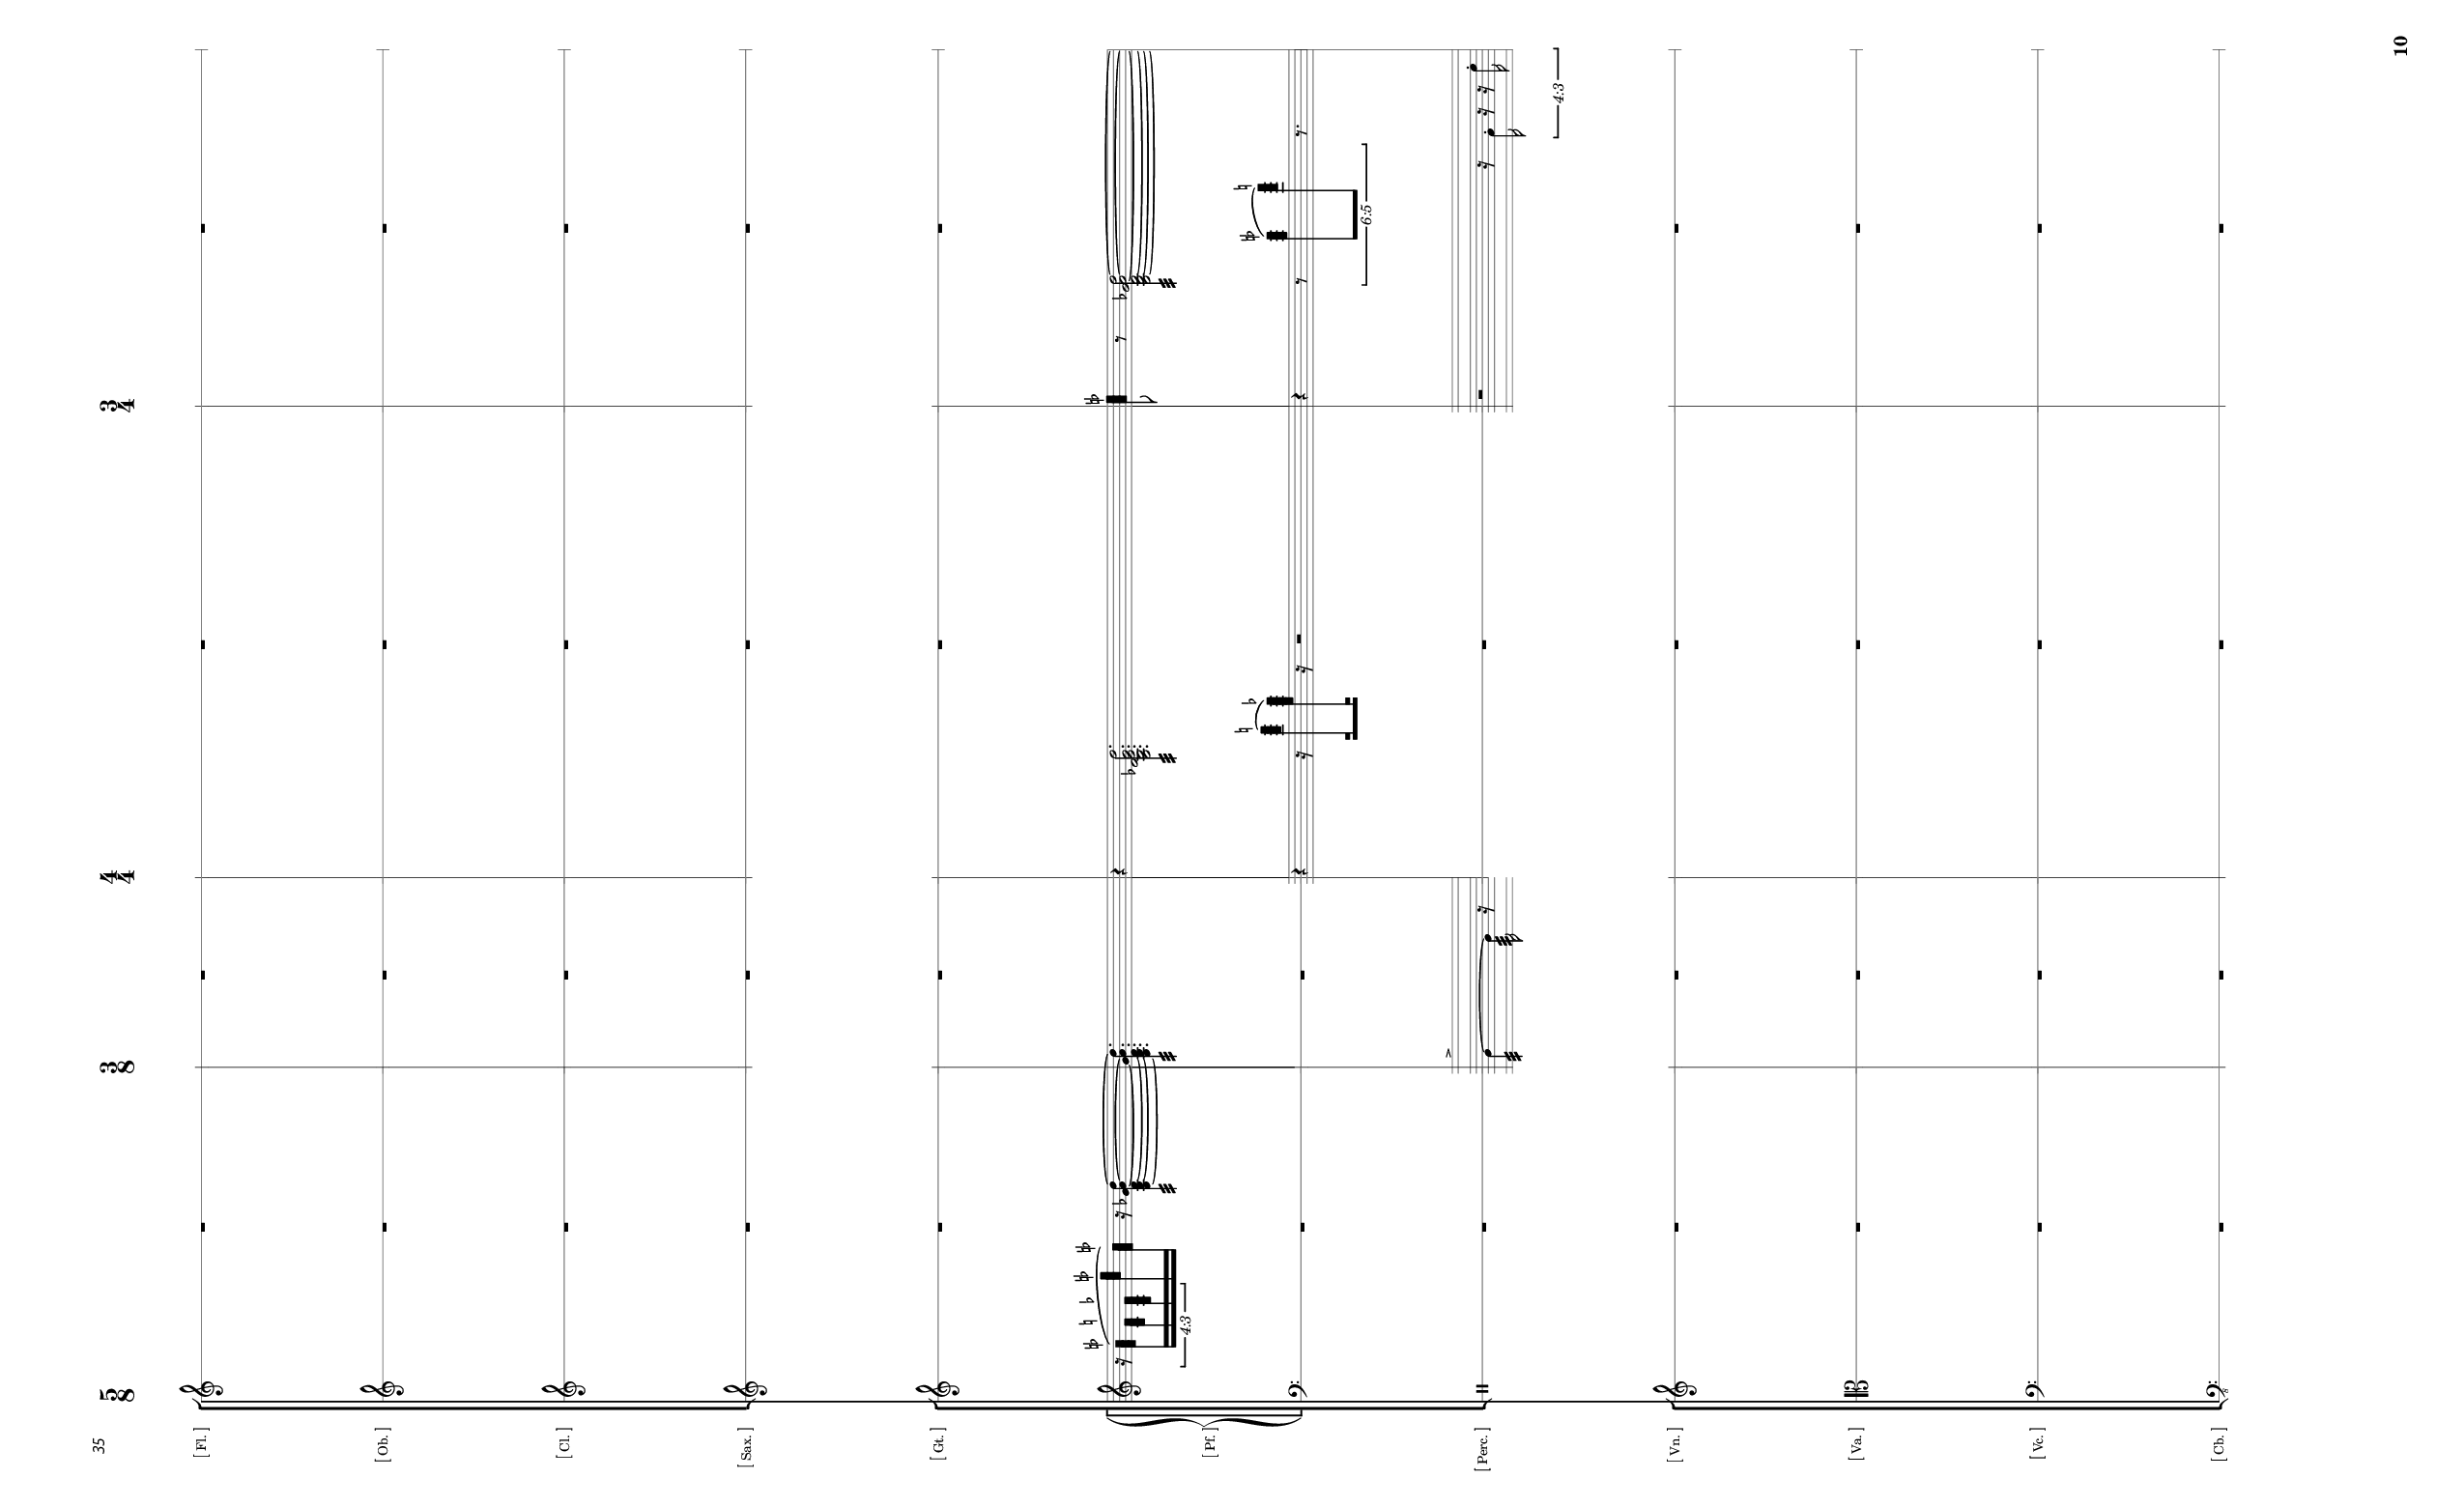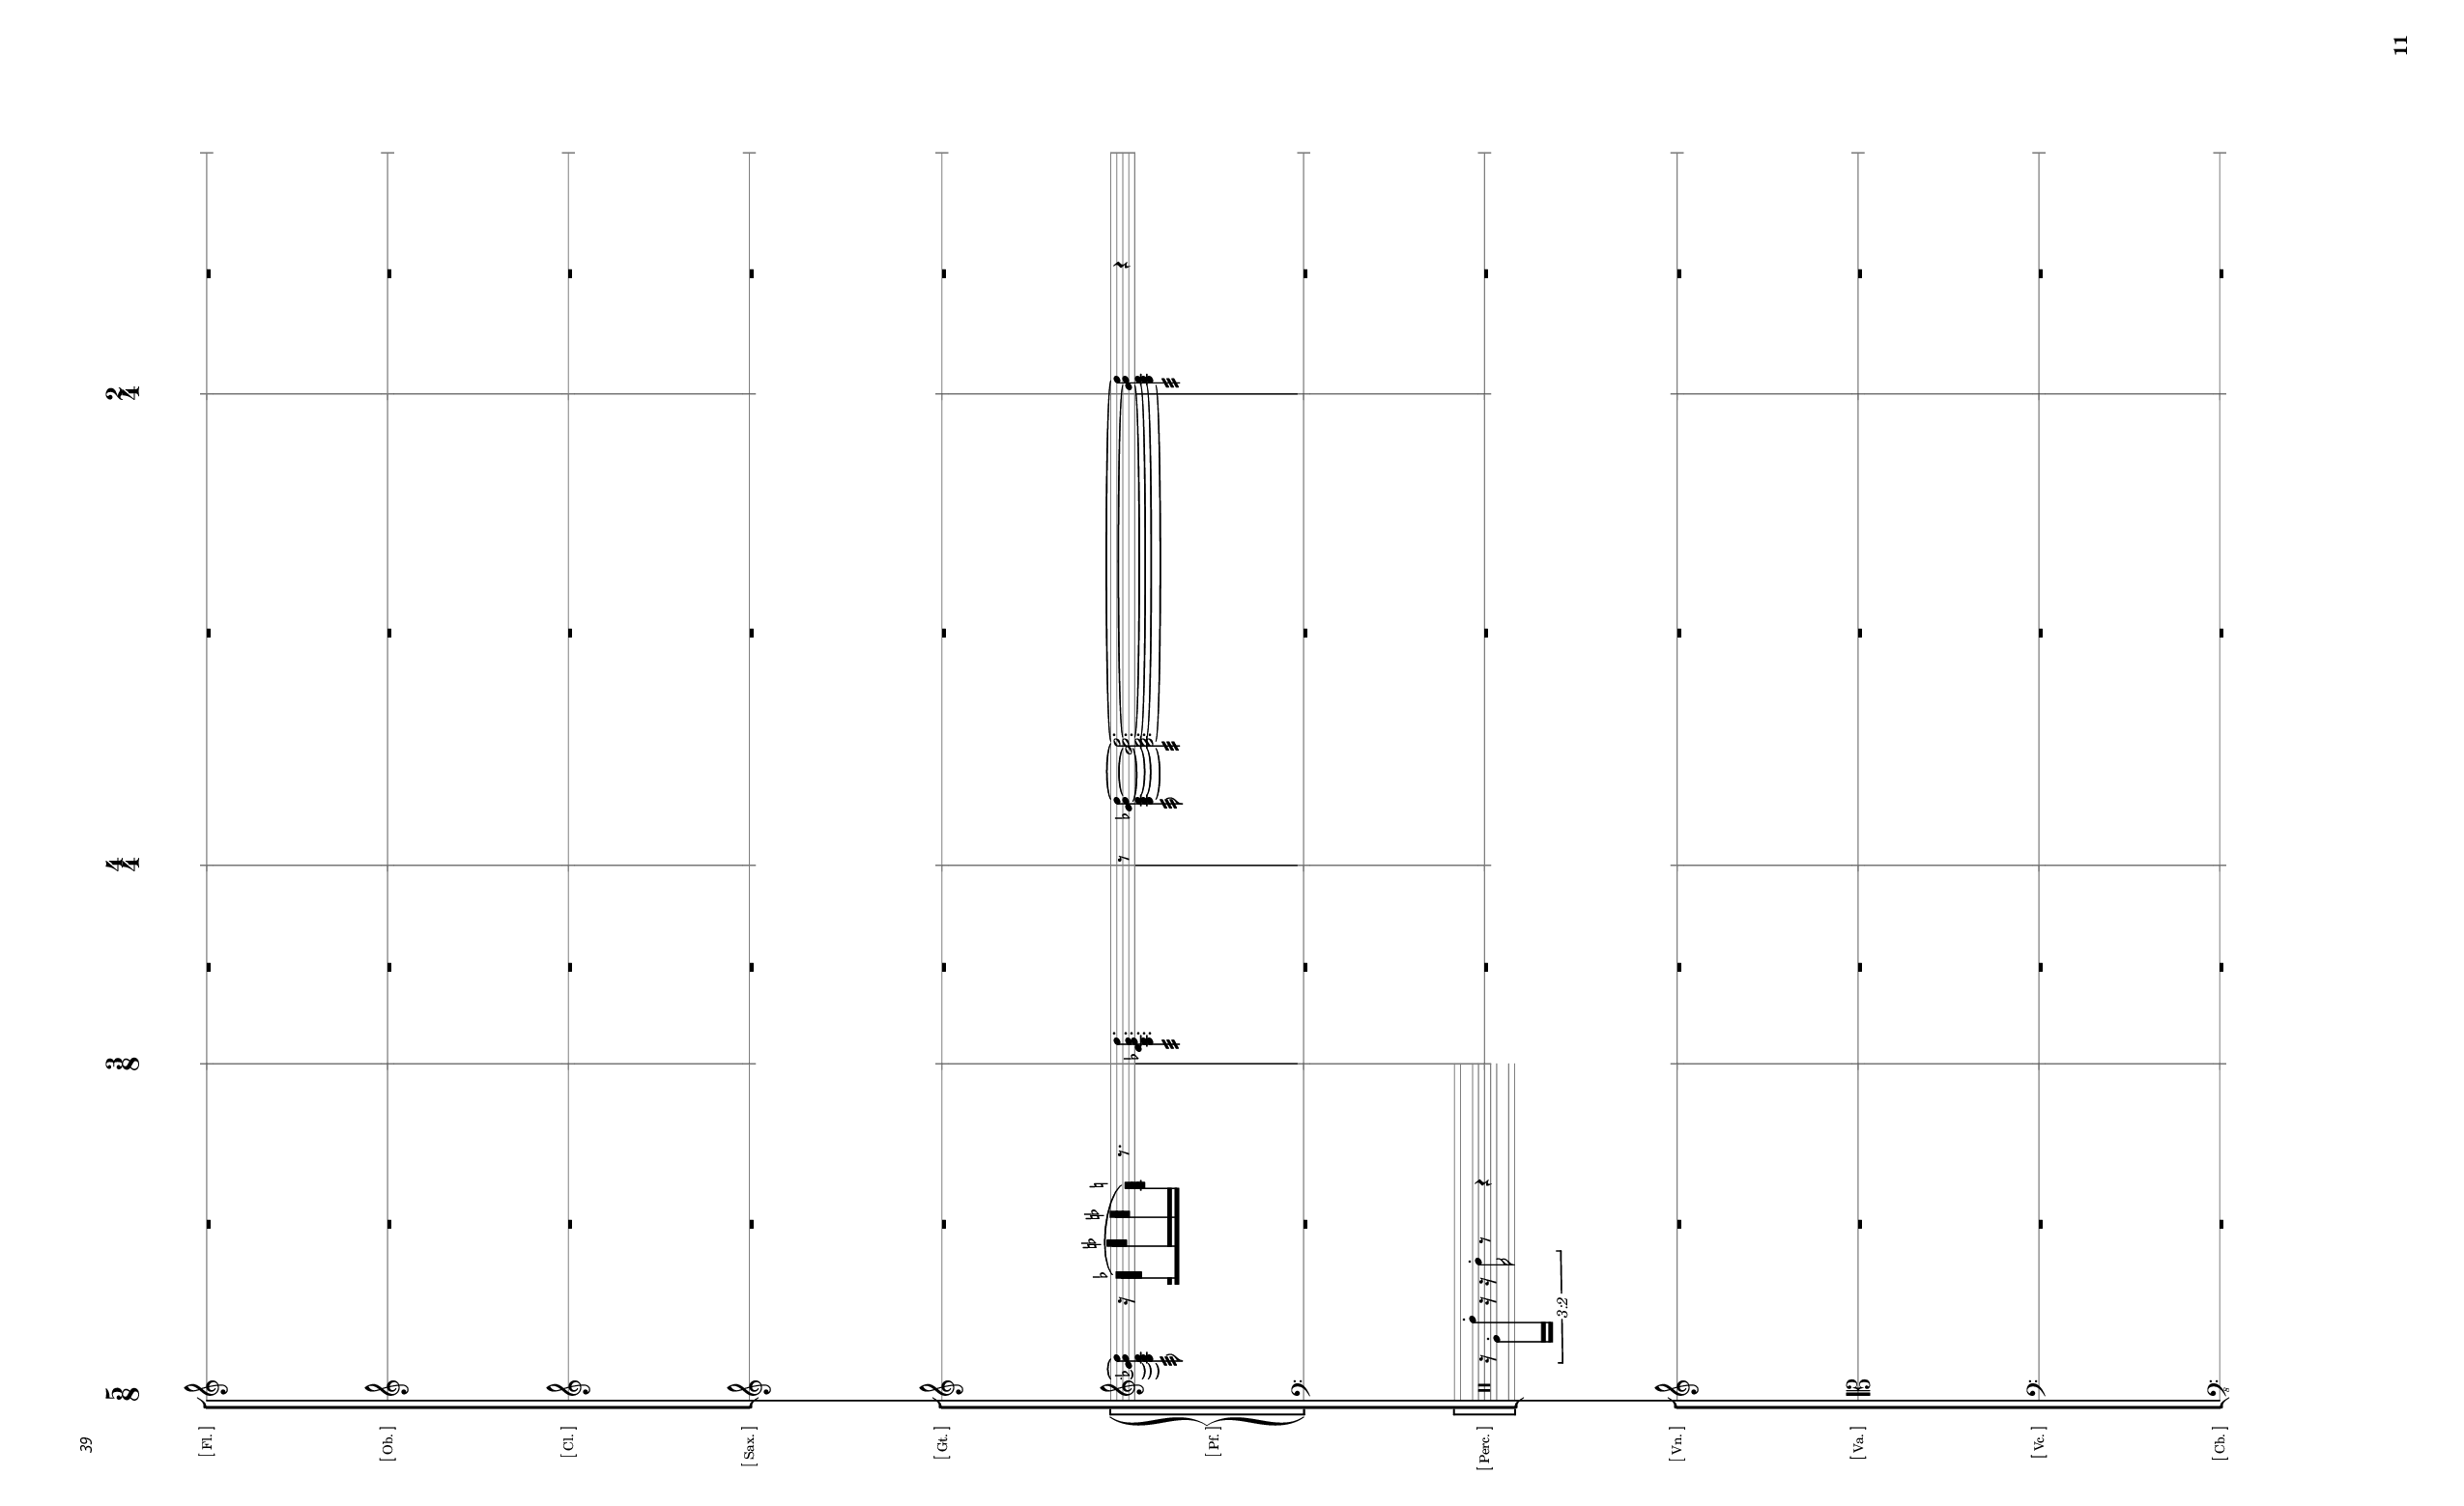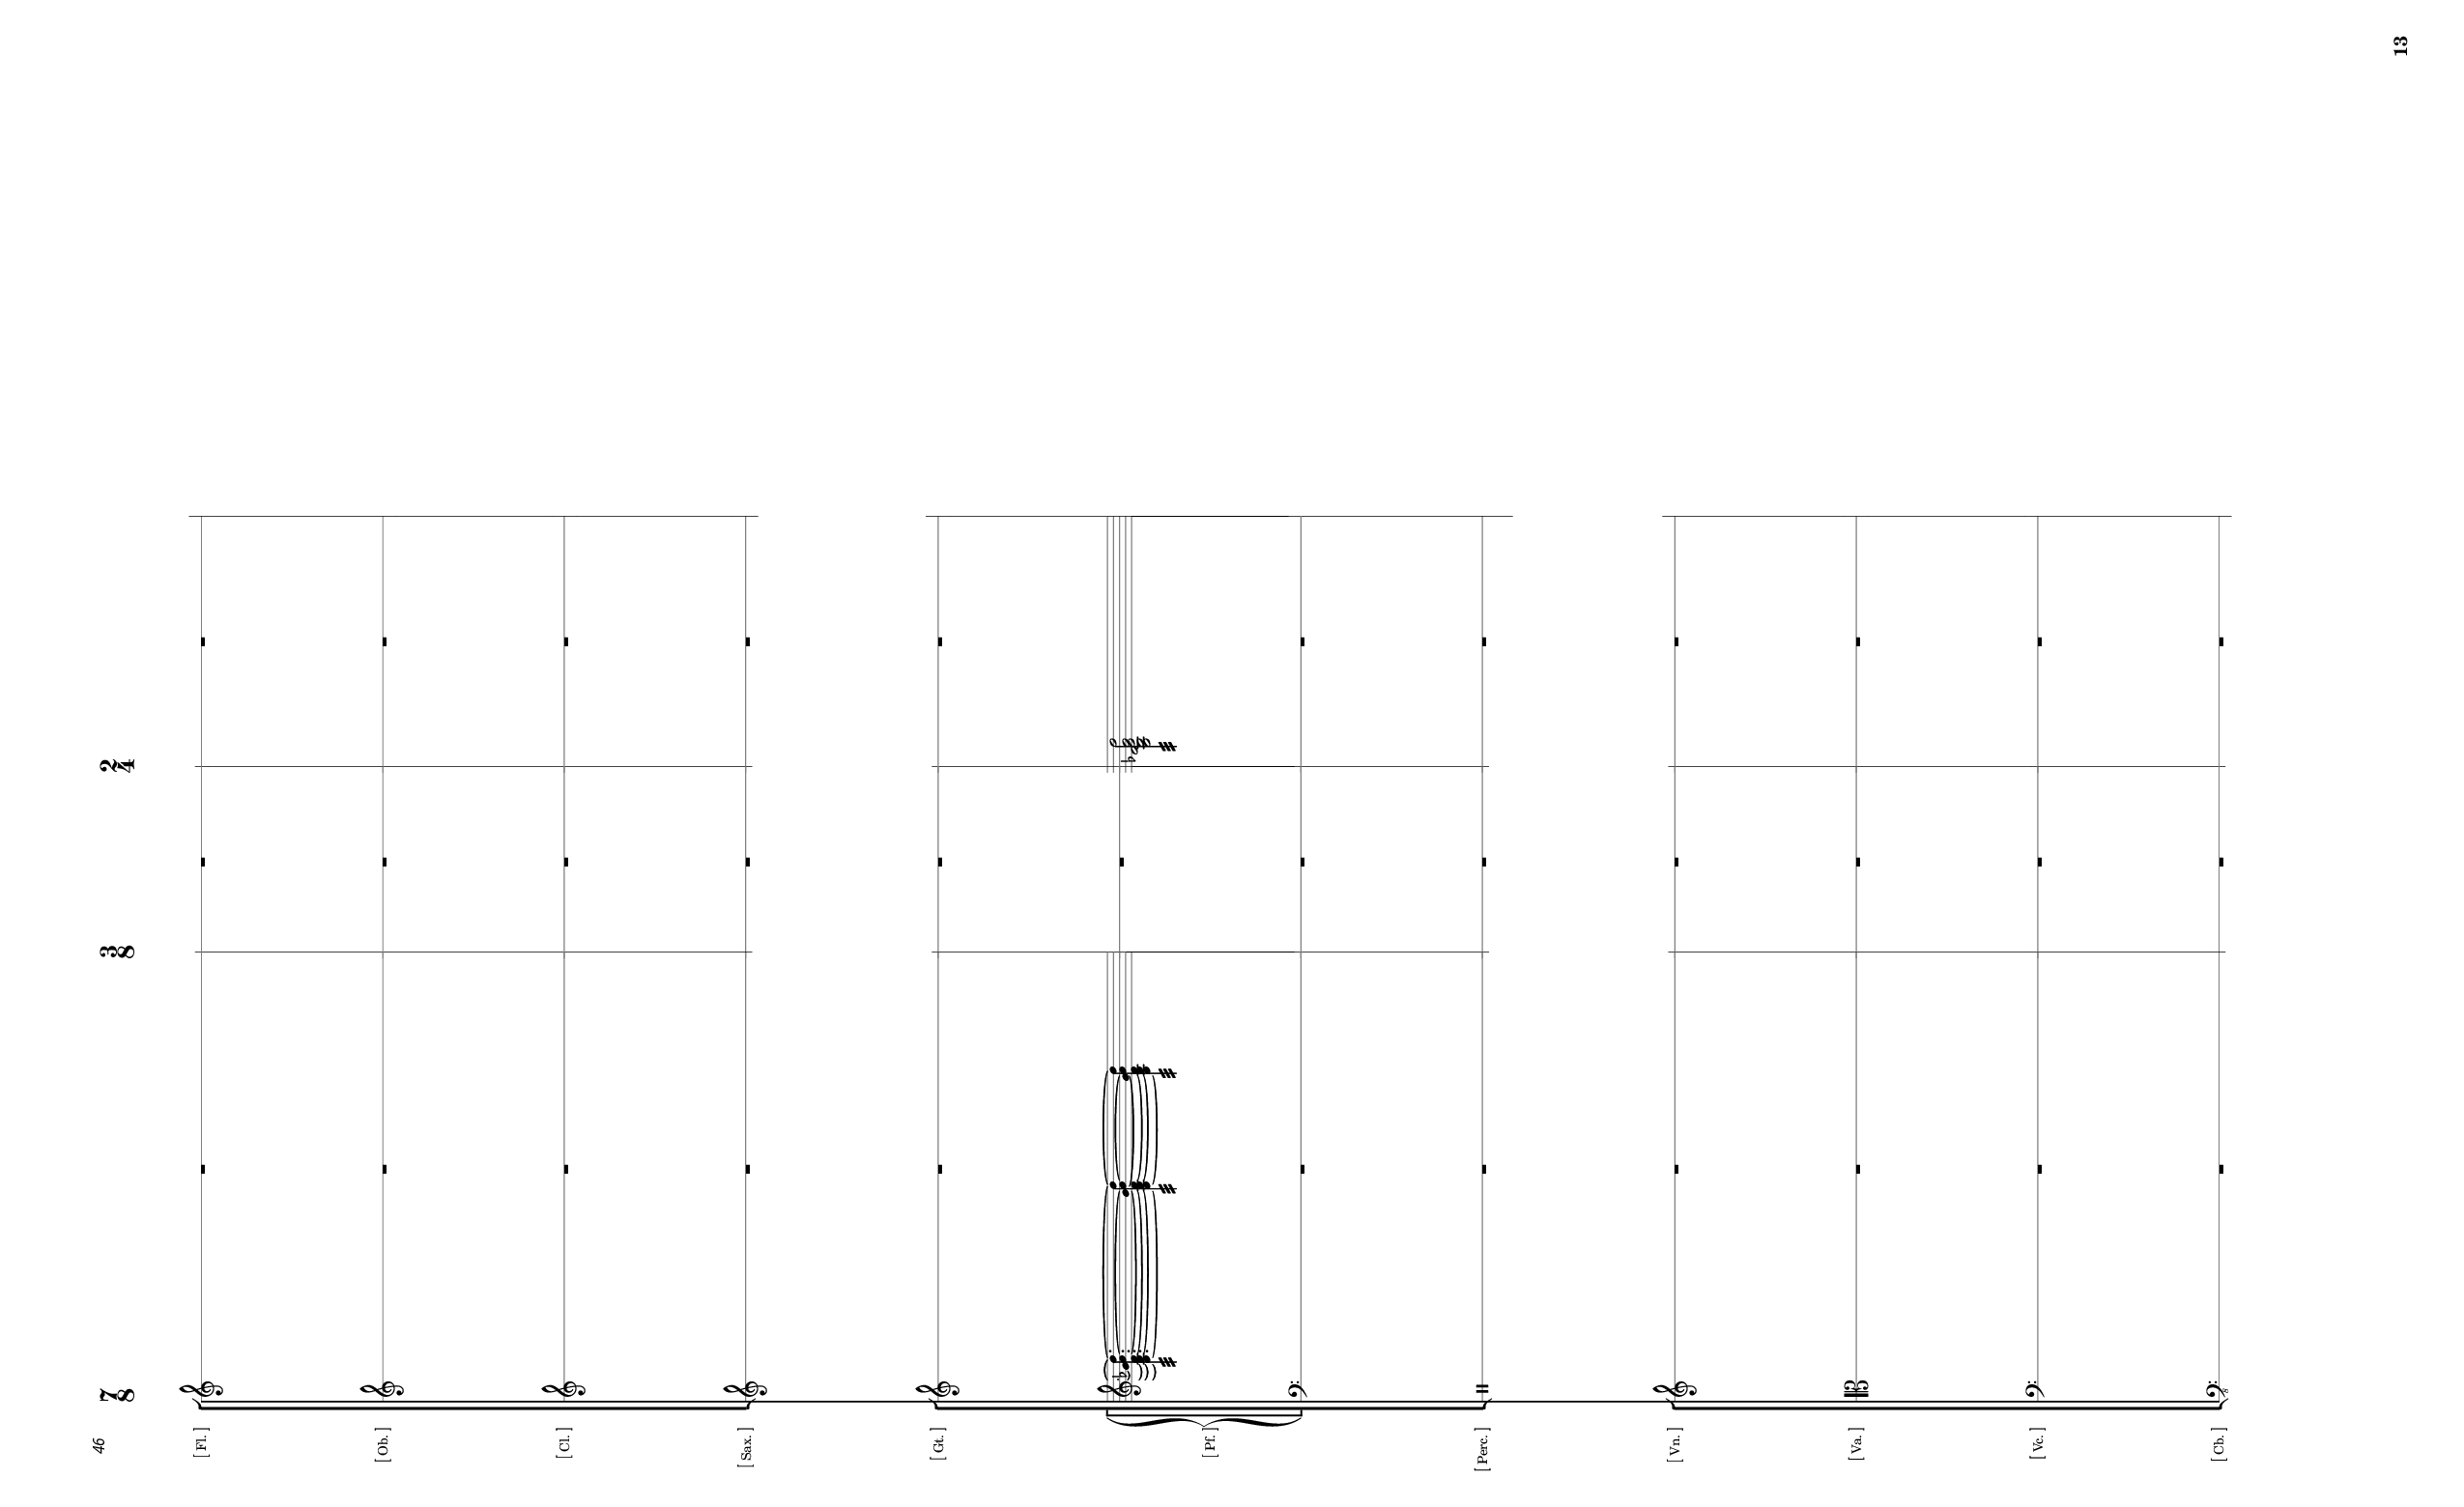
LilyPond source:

\version "2.19.17"
\language "english"

#(ly:set-option 'relative-includes #t)

\include "../../stylesheets/stylesheet.ily"

\score {
    \context Score = "Ersilia Score" <<
        \tag #'time
        \context TimeSignatureContext = "TimeSignatureContext" {
            {
                \time 4/4
                \tempo 4=96
                s1 * 1
            }
            {
                \time 5/8
                s1 * 5/8
            }
            {
                \time 3/8
                s1 * 3/8
            }
            {
                s1 * 3/8
            }
            {
                s1 * 3/8
            }
            {
                \time 4/4
                s1 * 1
            }
            {
                \time 3/8
                s1 * 3/8
            }
            {
                \time 4/4
                s1 * 1
            }
            {
                \time 3/8
                s1 * 3/8
            }
            {
                \time 6/8
                s1 * 3/4
            }
            {
                \time 2/4
                s1 * 1/2
            }
            {
                \time 4/4
                s1 * 1
            }
            {
                \time 2/4
                s1 * 1/2
            }
            {
                \time 4/4
                s1 * 1
            }
            {
                \time 2/4
                s1 * 1/2
            }
            {
                \time 3/8
                s1 * 3/8
            }
            {
                s1 * 3/8
            }
            {
                \time 7/8
                s1 * 7/8
            }
            {
                \time 3/8
                s1 * 3/8
            }
            {
                s1 * 3/8
            }
            {
                s1 * 3/8
            }
            {
                s1 * 3/8
            }
            {
                s1 * 3/8
            }
            {
                s1 * 3/8
            }
            {
                s1 * 3/8
            }
            {
                \time 4/4
                s1 * 1
            }
            {
                s1 * 1
            }
            {
                \time 2/4
                s1 * 1/2
            }
            {
                \time 7/8
                s1 * 7/8
            }
            {
                \time 5/8
                s1 * 5/8
            }
            {
                \time 3/8
                s1 * 3/8
            }
            {
                \time 4/4
                s1 * 1
            }
            {
                \time 7/8
                s1 * 7/8
            }
            {
                \time 3/8
                s1 * 3/8
            }
            {
                \time 5/8
                s1 * 5/8
            }
            {
                \time 3/8
                s1 * 3/8
            }
            {
                \time 4/4
                s1 * 1
            }
            {
                \time 3/4
                s1 * 3/4
            }
            {
                \time 5/8
                s1 * 5/8
            }
            {
                \time 3/8
                s1 * 3/8
            }
            {
                \time 4/4
                s1 * 1
            }
            {
                \time 2/4
                s1 * 1/2
            }
            {
                \time 4/4
                s1 * 1
            }
            {
                \time 3/8
                s1 * 3/8
            }
            {
                \time 4/4
                s1 * 1
            }
            {
                \time 7/8
                s1 * 7/8
            }
            {
                \time 3/8
                s1 * 3/8
            }
            {
                \time 2/4
                s1 * 1/2
            }
        }
        \tag #'wind-section
        \context WindSectionStaffGroup = "Wind Section Staff Group" <<
            \tag #'flute
            \context FluteStaff = "Flute Staff" {
                \clef "treble"
                \context Voice = "Flute Voice" {
                    {
                        {
                            \stopStaff
                            \once \override Staff.StaffSymbol.line-positions = #'(0)
                            \startStaff
                            R1 * 1
                            \stopStaff
                            \startStaff
                        }
                        {
                            \stopStaff
                            \once \override Staff.StaffSymbol.line-positions = #'(0)
                            \startStaff
                            R1 * 5/8
                            \stopStaff
                            \startStaff
                        }
                        {
                            \stopStaff
                            \once \override Staff.StaffSymbol.line-positions = #'(0)
                            \startStaff
                            R1 * 3/8
                            \stopStaff
                            \startStaff
                        }
                        {
                            \stopStaff
                            \once \override Staff.StaffSymbol.line-positions = #'(0)
                            \startStaff
                            R1 * 3/8
                            \stopStaff
                            \startStaff
                        }
                        {
                            \stopStaff
                            \once \override Staff.StaffSymbol.line-positions = #'(0)
                            \startStaff
                            R1 * 3/8
                            \stopStaff
                            \startStaff
                        }
                        {
                            \stopStaff
                            \once \override Staff.StaffSymbol.line-positions = #'(0)
                            \startStaff
                            R1 * 1
                            \stopStaff
                            \startStaff
                        }
                        {
                            \stopStaff
                            \once \override Staff.StaffSymbol.line-positions = #'(0)
                            \startStaff
                            R1 * 3/8
                            \stopStaff
                            \startStaff
                        }
                        {
                            \stopStaff
                            \once \override Staff.StaffSymbol.line-positions = #'(0)
                            \startStaff
                            R1 * 1
                            \stopStaff
                            \startStaff
                        }
                        {
                            \stopStaff
                            \once \override Staff.StaffSymbol.line-positions = #'(0)
                            \startStaff
                            R1 * 3/8
                            \stopStaff
                            \startStaff
                        }
                        {
                            \stopStaff
                            \once \override Staff.StaffSymbol.line-positions = #'(0)
                            \startStaff
                            R1 * 3/4
                            \stopStaff
                            \startStaff
                        }
                        {
                            \stopStaff
                            \once \override Staff.StaffSymbol.line-positions = #'(0)
                            \startStaff
                            R1 * 1/2
                            \stopStaff
                            \startStaff
                        }
                        {
                            \stopStaff
                            \once \override Staff.StaffSymbol.line-positions = #'(0)
                            \startStaff
                            R1 * 1
                            \stopStaff
                            \startStaff
                        }
                        {
                            \stopStaff
                            \once \override Staff.StaffSymbol.line-positions = #'(0)
                            \startStaff
                            R1 * 1/2
                            \stopStaff
                            \startStaff
                        }
                        {
                            \stopStaff
                            \once \override Staff.StaffSymbol.line-positions = #'(0)
                            \startStaff
                            R1 * 1
                            \stopStaff
                            \startStaff
                        }
                        {
                            \stopStaff
                            \once \override Staff.StaffSymbol.line-positions = #'(0)
                            \startStaff
                            R1 * 1/2
                            \stopStaff
                            \startStaff
                        }
                        {
                            \stopStaff
                            \once \override Staff.StaffSymbol.line-positions = #'(0)
                            \startStaff
                            R1 * 3/8
                            \stopStaff
                            \startStaff
                        }
                        {
                            \stopStaff
                            \once \override Staff.StaffSymbol.line-positions = #'(0)
                            \startStaff
                            R1 * 3/8
                            \stopStaff
                            \startStaff
                        }
                        {
                            \stopStaff
                            \once \override Staff.StaffSymbol.line-positions = #'(0)
                            \startStaff
                            R1 * 7/8
                            \stopStaff
                            \startStaff
                        }
                        {
                            \stopStaff
                            \once \override Staff.StaffSymbol.line-positions = #'(0)
                            \startStaff
                            R1 * 3/8
                            \stopStaff
                            \startStaff
                        }
                        {
                            \stopStaff
                            \once \override Staff.StaffSymbol.line-positions = #'(0)
                            \startStaff
                            R1 * 3/8
                            \stopStaff
                            \startStaff
                        }
                        {
                            \stopStaff
                            \once \override Staff.StaffSymbol.line-positions = #'(0)
                            \startStaff
                            R1 * 3/8
                            \stopStaff
                            \startStaff
                        }
                        {
                            \stopStaff
                            \once \override Staff.StaffSymbol.line-positions = #'(0)
                            \startStaff
                            R1 * 3/8
                            \stopStaff
                            \startStaff
                        }
                        {
                            \stopStaff
                            \once \override Staff.StaffSymbol.line-positions = #'(0)
                            \startStaff
                            R1 * 3/8
                            \stopStaff
                            \startStaff
                        }
                        {
                            \stopStaff
                            \once \override Staff.StaffSymbol.line-positions = #'(0)
                            \startStaff
                            R1 * 3/8
                            \stopStaff
                            \startStaff
                        }
                        {
                            \stopStaff
                            \once \override Staff.StaffSymbol.line-positions = #'(0)
                            \startStaff
                            R1 * 3/8
                            \stopStaff
                            \startStaff
                        }
                        {
                            \stopStaff
                            \once \override Staff.StaffSymbol.line-positions = #'(0)
                            \startStaff
                            R1 * 1
                            \stopStaff
                            \startStaff
                        }
                        {
                            \stopStaff
                            \once \override Staff.StaffSymbol.line-positions = #'(0)
                            \startStaff
                            R1 * 1
                            \stopStaff
                            \startStaff
                        }
                        {
                            \stopStaff
                            \once \override Staff.StaffSymbol.line-positions = #'(0)
                            \startStaff
                            R1 * 1/2
                            \stopStaff
                            \startStaff
                        }
                        {
                            \stopStaff
                            \once \override Staff.StaffSymbol.line-positions = #'(0)
                            \startStaff
                            R1 * 7/8
                            \stopStaff
                            \startStaff
                        }
                        {
                            \stopStaff
                            \once \override Staff.StaffSymbol.line-positions = #'(0)
                            \startStaff
                            R1 * 5/8
                            \stopStaff
                            \startStaff
                        }
                        {
                            \stopStaff
                            \once \override Staff.StaffSymbol.line-positions = #'(0)
                            \startStaff
                            R1 * 3/8
                            \stopStaff
                            \startStaff
                        }
                        {
                            \stopStaff
                            \once \override Staff.StaffSymbol.line-positions = #'(0)
                            \startStaff
                            R1 * 1
                            \stopStaff
                            \startStaff
                        }
                        {
                            \stopStaff
                            \once \override Staff.StaffSymbol.line-positions = #'(0)
                            \startStaff
                            R1 * 7/8
                            \stopStaff
                            \startStaff
                        }
                        {
                            \stopStaff
                            \once \override Staff.StaffSymbol.line-positions = #'(0)
                            \startStaff
                            R1 * 3/8
                            \stopStaff
                            \startStaff
                        }
                        {
                            \stopStaff
                            \once \override Staff.StaffSymbol.line-positions = #'(0)
                            \startStaff
                            R1 * 5/8
                            \stopStaff
                            \startStaff
                        }
                        {
                            \stopStaff
                            \once \override Staff.StaffSymbol.line-positions = #'(0)
                            \startStaff
                            R1 * 3/8
                            \stopStaff
                            \startStaff
                        }
                        {
                            \stopStaff
                            \once \override Staff.StaffSymbol.line-positions = #'(0)
                            \startStaff
                            R1 * 1
                            \stopStaff
                            \startStaff
                        }
                        {
                            \stopStaff
                            \once \override Staff.StaffSymbol.line-positions = #'(0)
                            \startStaff
                            R1 * 3/4
                            \stopStaff
                            \startStaff
                        }
                        {
                            \stopStaff
                            \once \override Staff.StaffSymbol.line-positions = #'(0)
                            \startStaff
                            R1 * 5/8
                            \stopStaff
                            \startStaff
                        }
                        {
                            \stopStaff
                            \once \override Staff.StaffSymbol.line-positions = #'(0)
                            \startStaff
                            R1 * 3/8
                            \stopStaff
                            \startStaff
                        }
                        {
                            \stopStaff
                            \once \override Staff.StaffSymbol.line-positions = #'(0)
                            \startStaff
                            R1 * 1
                            \stopStaff
                            \startStaff
                        }
                        {
                            \stopStaff
                            \once \override Staff.StaffSymbol.line-positions = #'(0)
                            \startStaff
                            R1 * 1/2
                            \stopStaff
                            \startStaff
                        }
                        {
                            \stopStaff
                            \once \override Staff.StaffSymbol.line-positions = #'(0)
                            \startStaff
                            R1 * 1
                            \stopStaff
                            \startStaff
                        }
                        {
                            \stopStaff
                            \once \override Staff.StaffSymbol.line-positions = #'(0)
                            \startStaff
                            R1 * 3/8
                            \stopStaff
                            \startStaff
                        }
                        {
                            \stopStaff
                            \once \override Staff.StaffSymbol.line-positions = #'(0)
                            \startStaff
                            R1 * 1
                            \stopStaff
                            \startStaff
                        }
                        {
                            \stopStaff
                            \once \override Staff.StaffSymbol.line-positions = #'(0)
                            \startStaff
                            R1 * 7/8
                            \stopStaff
                            \startStaff
                        }
                        {
                            \stopStaff
                            \once \override Staff.StaffSymbol.line-positions = #'(0)
                            \startStaff
                            R1 * 3/8
                            \stopStaff
                            \startStaff
                        }
                        {
                            \stopStaff
                            \once \override Staff.StaffSymbol.line-positions = #'(0)
                            \startStaff
                            R1 * 1/2
                            \stopStaff
                            \startStaff
                        }
                    }
                }
            }
            \tag #'oboe
            \context OboeStaff = "Oboe Staff" {
                \clef "treble"
                \context Voice = "Oboe Voice" {
                    {
                        {
                            \stopStaff
                            \once \override Staff.StaffSymbol.line-positions = #'(0)
                            \startStaff
                            R1 * 1
                            \stopStaff
                            \startStaff
                        }
                        {
                            \stopStaff
                            \once \override Staff.StaffSymbol.line-positions = #'(0)
                            \startStaff
                            R1 * 5/8
                            \stopStaff
                            \startStaff
                        }
                        {
                            \stopStaff
                            \once \override Staff.StaffSymbol.line-positions = #'(0)
                            \startStaff
                            R1 * 3/8
                            \stopStaff
                            \startStaff
                        }
                        {
                            \stopStaff
                            \once \override Staff.StaffSymbol.line-positions = #'(0)
                            \startStaff
                            R1 * 3/8
                            \stopStaff
                            \startStaff
                        }
                        {
                            \stopStaff
                            \once \override Staff.StaffSymbol.line-positions = #'(0)
                            \startStaff
                            R1 * 3/8
                            \stopStaff
                            \startStaff
                        }
                        {
                            \stopStaff
                            \once \override Staff.StaffSymbol.line-positions = #'(0)
                            \startStaff
                            R1 * 1
                            \stopStaff
                            \startStaff
                        }
                        {
                            \stopStaff
                            \once \override Staff.StaffSymbol.line-positions = #'(0)
                            \startStaff
                            R1 * 3/8
                            \stopStaff
                            \startStaff
                        }
                        {
                            \stopStaff
                            \once \override Staff.StaffSymbol.line-positions = #'(0)
                            \startStaff
                            R1 * 1
                            \stopStaff
                            \startStaff
                        }
                        {
                            \stopStaff
                            \once \override Staff.StaffSymbol.line-positions = #'(0)
                            \startStaff
                            R1 * 3/8
                            \stopStaff
                            \startStaff
                        }
                        {
                            \stopStaff
                            \once \override Staff.StaffSymbol.line-positions = #'(0)
                            \startStaff
                            R1 * 3/4
                            \stopStaff
                            \startStaff
                        }
                        {
                            \stopStaff
                            \once \override Staff.StaffSymbol.line-positions = #'(0)
                            \startStaff
                            R1 * 1/2
                            \stopStaff
                            \startStaff
                        }
                        {
                            \stopStaff
                            \once \override Staff.StaffSymbol.line-positions = #'(0)
                            \startStaff
                            R1 * 1
                            \stopStaff
                            \startStaff
                        }
                        {
                            \stopStaff
                            \once \override Staff.StaffSymbol.line-positions = #'(0)
                            \startStaff
                            R1 * 1/2
                            \stopStaff
                            \startStaff
                        }
                        {
                            \stopStaff
                            \once \override Staff.StaffSymbol.line-positions = #'(0)
                            \startStaff
                            R1 * 1
                            \stopStaff
                            \startStaff
                        }
                        {
                            \stopStaff
                            \once \override Staff.StaffSymbol.line-positions = #'(0)
                            \startStaff
                            R1 * 1/2
                            \stopStaff
                            \startStaff
                        }
                        {
                            \stopStaff
                            \once \override Staff.StaffSymbol.line-positions = #'(0)
                            \startStaff
                            R1 * 3/8
                            \stopStaff
                            \startStaff
                        }
                        {
                            \stopStaff
                            \once \override Staff.StaffSymbol.line-positions = #'(0)
                            \startStaff
                            R1 * 3/8
                            \stopStaff
                            \startStaff
                        }
                        {
                            \stopStaff
                            \once \override Staff.StaffSymbol.line-positions = #'(0)
                            \startStaff
                            R1 * 7/8
                            \stopStaff
                            \startStaff
                        }
                        {
                            \stopStaff
                            \once \override Staff.StaffSymbol.line-positions = #'(0)
                            \startStaff
                            R1 * 3/8
                            \stopStaff
                            \startStaff
                        }
                        {
                            \stopStaff
                            \once \override Staff.StaffSymbol.line-positions = #'(0)
                            \startStaff
                            R1 * 3/8
                            \stopStaff
                            \startStaff
                        }
                        {
                            \stopStaff
                            \once \override Staff.StaffSymbol.line-positions = #'(0)
                            \startStaff
                            R1 * 3/8
                            \stopStaff
                            \startStaff
                        }
                        {
                            \stopStaff
                            \once \override Staff.StaffSymbol.line-positions = #'(0)
                            \startStaff
                            R1 * 3/8
                            \stopStaff
                            \startStaff
                        }
                        {
                            \stopStaff
                            \once \override Staff.StaffSymbol.line-positions = #'(0)
                            \startStaff
                            R1 * 3/8
                            \stopStaff
                            \startStaff
                        }
                        {
                            \stopStaff
                            \once \override Staff.StaffSymbol.line-positions = #'(0)
                            \startStaff
                            R1 * 3/8
                            \stopStaff
                            \startStaff
                        }
                        {
                            \stopStaff
                            \once \override Staff.StaffSymbol.line-positions = #'(0)
                            \startStaff
                            R1 * 3/8
                            \stopStaff
                            \startStaff
                        }
                        {
                            \stopStaff
                            \once \override Staff.StaffSymbol.line-positions = #'(0)
                            \startStaff
                            R1 * 1
                            \stopStaff
                            \startStaff
                        }
                        {
                            \stopStaff
                            \once \override Staff.StaffSymbol.line-positions = #'(0)
                            \startStaff
                            R1 * 1
                            \stopStaff
                            \startStaff
                        }
                        {
                            \stopStaff
                            \once \override Staff.StaffSymbol.line-positions = #'(0)
                            \startStaff
                            R1 * 1/2
                            \stopStaff
                            \startStaff
                        }
                        {
                            \stopStaff
                            \once \override Staff.StaffSymbol.line-positions = #'(0)
                            \startStaff
                            R1 * 7/8
                            \stopStaff
                            \startStaff
                        }
                        {
                            \stopStaff
                            \once \override Staff.StaffSymbol.line-positions = #'(0)
                            \startStaff
                            R1 * 5/8
                            \stopStaff
                            \startStaff
                        }
                        {
                            \stopStaff
                            \once \override Staff.StaffSymbol.line-positions = #'(0)
                            \startStaff
                            R1 * 3/8
                            \stopStaff
                            \startStaff
                        }
                        {
                            \stopStaff
                            \once \override Staff.StaffSymbol.line-positions = #'(0)
                            \startStaff
                            R1 * 1
                            \stopStaff
                            \startStaff
                        }
                        {
                            \stopStaff
                            \once \override Staff.StaffSymbol.line-positions = #'(0)
                            \startStaff
                            R1 * 7/8
                            \stopStaff
                            \startStaff
                        }
                        {
                            \stopStaff
                            \once \override Staff.StaffSymbol.line-positions = #'(0)
                            \startStaff
                            R1 * 3/8
                            \stopStaff
                            \startStaff
                        }
                        {
                            \stopStaff
                            \once \override Staff.StaffSymbol.line-positions = #'(0)
                            \startStaff
                            R1 * 5/8
                            \stopStaff
                            \startStaff
                        }
                        {
                            \stopStaff
                            \once \override Staff.StaffSymbol.line-positions = #'(0)
                            \startStaff
                            R1 * 3/8
                            \stopStaff
                            \startStaff
                        }
                        {
                            \stopStaff
                            \once \override Staff.StaffSymbol.line-positions = #'(0)
                            \startStaff
                            R1 * 1
                            \stopStaff
                            \startStaff
                        }
                        {
                            \stopStaff
                            \once \override Staff.StaffSymbol.line-positions = #'(0)
                            \startStaff
                            R1 * 3/4
                            \stopStaff
                            \startStaff
                        }
                        {
                            \stopStaff
                            \once \override Staff.StaffSymbol.line-positions = #'(0)
                            \startStaff
                            R1 * 5/8
                            \stopStaff
                            \startStaff
                        }
                        {
                            \stopStaff
                            \once \override Staff.StaffSymbol.line-positions = #'(0)
                            \startStaff
                            R1 * 3/8
                            \stopStaff
                            \startStaff
                        }
                        {
                            \stopStaff
                            \once \override Staff.StaffSymbol.line-positions = #'(0)
                            \startStaff
                            R1 * 1
                            \stopStaff
                            \startStaff
                        }
                        {
                            \stopStaff
                            \once \override Staff.StaffSymbol.line-positions = #'(0)
                            \startStaff
                            R1 * 1/2
                            \stopStaff
                            \startStaff
                        }
                        {
                            \stopStaff
                            \once \override Staff.StaffSymbol.line-positions = #'(0)
                            \startStaff
                            R1 * 1
                            \stopStaff
                            \startStaff
                        }
                        {
                            \stopStaff
                            \once \override Staff.StaffSymbol.line-positions = #'(0)
                            \startStaff
                            R1 * 3/8
                            \stopStaff
                            \startStaff
                        }
                        {
                            \stopStaff
                            \once \override Staff.StaffSymbol.line-positions = #'(0)
                            \startStaff
                            R1 * 1
                            \stopStaff
                            \startStaff
                        }
                        {
                            \stopStaff
                            \once \override Staff.StaffSymbol.line-positions = #'(0)
                            \startStaff
                            R1 * 7/8
                            \stopStaff
                            \startStaff
                        }
                        {
                            \stopStaff
                            \once \override Staff.StaffSymbol.line-positions = #'(0)
                            \startStaff
                            R1 * 3/8
                            \stopStaff
                            \startStaff
                        }
                        {
                            \stopStaff
                            \once \override Staff.StaffSymbol.line-positions = #'(0)
                            \startStaff
                            R1 * 1/2
                            \stopStaff
                            \startStaff
                        }
                    }
                }
            }
            \tag #'clarinet
            \context ClarinetStaff = "Clarinet Staff" {
                \clef "treble"
                \context Voice = "Clarinet Voice" {
                    {
                        {
                            \stopStaff
                            \once \override Staff.StaffSymbol.line-positions = #'(0)
                            \startStaff
                            R1 * 1
                            \stopStaff
                            \startStaff
                        }
                        {
                            \stopStaff
                            \once \override Staff.StaffSymbol.line-positions = #'(0)
                            \startStaff
                            R1 * 5/8
                            \stopStaff
                            \startStaff
                        }
                        {
                            \stopStaff
                            \once \override Staff.StaffSymbol.line-positions = #'(0)
                            \startStaff
                            R1 * 3/8
                            \stopStaff
                            \startStaff
                        }
                        {
                            \stopStaff
                            \once \override Staff.StaffSymbol.line-positions = #'(0)
                            \startStaff
                            R1 * 3/8
                            \stopStaff
                            \startStaff
                        }
                        {
                            \stopStaff
                            \once \override Staff.StaffSymbol.line-positions = #'(0)
                            \startStaff
                            R1 * 3/8
                            \stopStaff
                            \startStaff
                        }
                        {
                            \stopStaff
                            \once \override Staff.StaffSymbol.line-positions = #'(0)
                            \startStaff
                            R1 * 1
                            \stopStaff
                            \startStaff
                        }
                        {
                            \stopStaff
                            \once \override Staff.StaffSymbol.line-positions = #'(0)
                            \startStaff
                            R1 * 3/8
                            \stopStaff
                            \startStaff
                        }
                        {
                            \stopStaff
                            \once \override Staff.StaffSymbol.line-positions = #'(0)
                            \startStaff
                            R1 * 1
                            \stopStaff
                            \startStaff
                        }
                        {
                            \stopStaff
                            \once \override Staff.StaffSymbol.line-positions = #'(0)
                            \startStaff
                            R1 * 3/8
                            \stopStaff
                            \startStaff
                        }
                        {
                            \stopStaff
                            \once \override Staff.StaffSymbol.line-positions = #'(0)
                            \startStaff
                            R1 * 3/4
                            \stopStaff
                            \startStaff
                        }
                        {
                            \stopStaff
                            \once \override Staff.StaffSymbol.line-positions = #'(0)
                            \startStaff
                            R1 * 1/2
                            \stopStaff
                            \startStaff
                        }
                        {
                            \stopStaff
                            \once \override Staff.StaffSymbol.line-positions = #'(0)
                            \startStaff
                            R1 * 1
                            \stopStaff
                            \startStaff
                        }
                        {
                            \stopStaff
                            \once \override Staff.StaffSymbol.line-positions = #'(0)
                            \startStaff
                            R1 * 1/2
                            \stopStaff
                            \startStaff
                        }
                        {
                            \stopStaff
                            \once \override Staff.StaffSymbol.line-positions = #'(0)
                            \startStaff
                            R1 * 1
                            \stopStaff
                            \startStaff
                        }
                        {
                            \stopStaff
                            \once \override Staff.StaffSymbol.line-positions = #'(0)
                            \startStaff
                            R1 * 1/2
                            \stopStaff
                            \startStaff
                        }
                        {
                            \stopStaff
                            \once \override Staff.StaffSymbol.line-positions = #'(0)
                            \startStaff
                            R1 * 3/8
                            \stopStaff
                            \startStaff
                        }
                        {
                            \stopStaff
                            \once \override Staff.StaffSymbol.line-positions = #'(0)
                            \startStaff
                            R1 * 3/8
                            \stopStaff
                            \startStaff
                        }
                        {
                            \stopStaff
                            \once \override Staff.StaffSymbol.line-positions = #'(0)
                            \startStaff
                            R1 * 7/8
                            \stopStaff
                            \startStaff
                        }
                        {
                            \stopStaff
                            \once \override Staff.StaffSymbol.line-positions = #'(0)
                            \startStaff
                            R1 * 3/8
                            \stopStaff
                            \startStaff
                        }
                        {
                            \stopStaff
                            \once \override Staff.StaffSymbol.line-positions = #'(0)
                            \startStaff
                            R1 * 3/8
                            \stopStaff
                            \startStaff
                        }
                        {
                            \stopStaff
                            \once \override Staff.StaffSymbol.line-positions = #'(0)
                            \startStaff
                            R1 * 3/8
                            \stopStaff
                            \startStaff
                        }
                        {
                            \stopStaff
                            \once \override Staff.StaffSymbol.line-positions = #'(0)
                            \startStaff
                            R1 * 3/8
                            \stopStaff
                            \startStaff
                        }
                        {
                            \stopStaff
                            \once \override Staff.StaffSymbol.line-positions = #'(0)
                            \startStaff
                            R1 * 3/8
                            \stopStaff
                            \startStaff
                        }
                        {
                            \stopStaff
                            \once \override Staff.StaffSymbol.line-positions = #'(0)
                            \startStaff
                            R1 * 3/8
                            \stopStaff
                            \startStaff
                        }
                        {
                            \stopStaff
                            \once \override Staff.StaffSymbol.line-positions = #'(0)
                            \startStaff
                            R1 * 3/8
                            \stopStaff
                            \startStaff
                        }
                        {
                            \stopStaff
                            \once \override Staff.StaffSymbol.line-positions = #'(0)
                            \startStaff
                            R1 * 1
                            \stopStaff
                            \startStaff
                        }
                        {
                            \stopStaff
                            \once \override Staff.StaffSymbol.line-positions = #'(0)
                            \startStaff
                            R1 * 1
                            \stopStaff
                            \startStaff
                        }
                        {
                            \stopStaff
                            \once \override Staff.StaffSymbol.line-positions = #'(0)
                            \startStaff
                            R1 * 1/2
                            \stopStaff
                            \startStaff
                        }
                        {
                            \stopStaff
                            \once \override Staff.StaffSymbol.line-positions = #'(0)
                            \startStaff
                            R1 * 7/8
                            \stopStaff
                            \startStaff
                        }
                        {
                            \stopStaff
                            \once \override Staff.StaffSymbol.line-positions = #'(0)
                            \startStaff
                            R1 * 5/8
                            \stopStaff
                            \startStaff
                        }
                        {
                            \stopStaff
                            \once \override Staff.StaffSymbol.line-positions = #'(0)
                            \startStaff
                            R1 * 3/8
                            \stopStaff
                            \startStaff
                        }
                        {
                            \stopStaff
                            \once \override Staff.StaffSymbol.line-positions = #'(0)
                            \startStaff
                            R1 * 1
                            \stopStaff
                            \startStaff
                        }
                        {
                            \stopStaff
                            \once \override Staff.StaffSymbol.line-positions = #'(0)
                            \startStaff
                            R1 * 7/8
                            \stopStaff
                            \startStaff
                        }
                        {
                            \stopStaff
                            \once \override Staff.StaffSymbol.line-positions = #'(0)
                            \startStaff
                            R1 * 3/8
                            \stopStaff
                            \startStaff
                        }
                        {
                            \stopStaff
                            \once \override Staff.StaffSymbol.line-positions = #'(0)
                            \startStaff
                            R1 * 5/8
                            \stopStaff
                            \startStaff
                        }
                        {
                            \stopStaff
                            \once \override Staff.StaffSymbol.line-positions = #'(0)
                            \startStaff
                            R1 * 3/8
                            \stopStaff
                            \startStaff
                        }
                        {
                            \stopStaff
                            \once \override Staff.StaffSymbol.line-positions = #'(0)
                            \startStaff
                            R1 * 1
                            \stopStaff
                            \startStaff
                        }
                        {
                            \stopStaff
                            \once \override Staff.StaffSymbol.line-positions = #'(0)
                            \startStaff
                            R1 * 3/4
                            \stopStaff
                            \startStaff
                        }
                        {
                            \stopStaff
                            \once \override Staff.StaffSymbol.line-positions = #'(0)
                            \startStaff
                            R1 * 5/8
                            \stopStaff
                            \startStaff
                        }
                        {
                            \stopStaff
                            \once \override Staff.StaffSymbol.line-positions = #'(0)
                            \startStaff
                            R1 * 3/8
                            \stopStaff
                            \startStaff
                        }
                        {
                            \stopStaff
                            \once \override Staff.StaffSymbol.line-positions = #'(0)
                            \startStaff
                            R1 * 1
                            \stopStaff
                            \startStaff
                        }
                        {
                            \stopStaff
                            \once \override Staff.StaffSymbol.line-positions = #'(0)
                            \startStaff
                            R1 * 1/2
                            \stopStaff
                            \startStaff
                        }
                        {
                            \stopStaff
                            \once \override Staff.StaffSymbol.line-positions = #'(0)
                            \startStaff
                            R1 * 1
                            \stopStaff
                            \startStaff
                        }
                        {
                            \stopStaff
                            \once \override Staff.StaffSymbol.line-positions = #'(0)
                            \startStaff
                            R1 * 3/8
                            \stopStaff
                            \startStaff
                        }
                        {
                            \stopStaff
                            \once \override Staff.StaffSymbol.line-positions = #'(0)
                            \startStaff
                            R1 * 1
                            \stopStaff
                            \startStaff
                        }
                        {
                            \stopStaff
                            \once \override Staff.StaffSymbol.line-positions = #'(0)
                            \startStaff
                            R1 * 7/8
                            \stopStaff
                            \startStaff
                        }
                        {
                            \stopStaff
                            \once \override Staff.StaffSymbol.line-positions = #'(0)
                            \startStaff
                            R1 * 3/8
                            \stopStaff
                            \startStaff
                        }
                        {
                            \stopStaff
                            \once \override Staff.StaffSymbol.line-positions = #'(0)
                            \startStaff
                            R1 * 1/2
                            \stopStaff
                            \startStaff
                        }
                    }
                }
            }
            \tag #'saxophone
            \context SaxophoneStaff = "Saxophone Staff" {
                \clef "treble"
                \context Voice = "Saxophone Voice" {
                    {
                        {
                            \stopStaff
                            \once \override Staff.StaffSymbol.line-positions = #'(0)
                            \startStaff
                            R1 * 1
                            \stopStaff
                            \startStaff
                        }
                        {
                            \stopStaff
                            \once \override Staff.StaffSymbol.line-positions = #'(0)
                            \startStaff
                            R1 * 5/8
                            \stopStaff
                            \startStaff
                        }
                        {
                            \stopStaff
                            \once \override Staff.StaffSymbol.line-positions = #'(0)
                            \startStaff
                            R1 * 3/8
                            \stopStaff
                            \startStaff
                        }
                        {
                            \stopStaff
                            \once \override Staff.StaffSymbol.line-positions = #'(0)
                            \startStaff
                            R1 * 3/8
                            \stopStaff
                            \startStaff
                        }
                        {
                            \stopStaff
                            \once \override Staff.StaffSymbol.line-positions = #'(0)
                            \startStaff
                            R1 * 3/8
                            \stopStaff
                            \startStaff
                        }
                        {
                            \stopStaff
                            \once \override Staff.StaffSymbol.line-positions = #'(0)
                            \startStaff
                            R1 * 1
                            \stopStaff
                            \startStaff
                        }
                        {
                            \stopStaff
                            \once \override Staff.StaffSymbol.line-positions = #'(0)
                            \startStaff
                            R1 * 3/8
                            \stopStaff
                            \startStaff
                        }
                        {
                            \stopStaff
                            \once \override Staff.StaffSymbol.line-positions = #'(0)
                            \startStaff
                            R1 * 1
                            \stopStaff
                            \startStaff
                        }
                        {
                            \stopStaff
                            \once \override Staff.StaffSymbol.line-positions = #'(0)
                            \startStaff
                            R1 * 3/8
                            \stopStaff
                            \startStaff
                        }
                        {
                            \stopStaff
                            \once \override Staff.StaffSymbol.line-positions = #'(0)
                            \startStaff
                            R1 * 3/4
                            \stopStaff
                            \startStaff
                        }
                        {
                            \stopStaff
                            \once \override Staff.StaffSymbol.line-positions = #'(0)
                            \startStaff
                            R1 * 1/2
                            \stopStaff
                            \startStaff
                        }
                        {
                            \stopStaff
                            \once \override Staff.StaffSymbol.line-positions = #'(0)
                            \startStaff
                            R1 * 1
                            \stopStaff
                            \startStaff
                        }
                        {
                            \stopStaff
                            \once \override Staff.StaffSymbol.line-positions = #'(0)
                            \startStaff
                            R1 * 1/2
                            \stopStaff
                            \startStaff
                        }
                        {
                            \stopStaff
                            \once \override Staff.StaffSymbol.line-positions = #'(0)
                            \startStaff
                            R1 * 1
                            \stopStaff
                            \startStaff
                        }
                        {
                            \stopStaff
                            \once \override Staff.StaffSymbol.line-positions = #'(0)
                            \startStaff
                            R1 * 1/2
                            \stopStaff
                            \startStaff
                        }
                        {
                            \stopStaff
                            \once \override Staff.StaffSymbol.line-positions = #'(0)
                            \startStaff
                            R1 * 3/8
                            \stopStaff
                            \startStaff
                        }
                        {
                            \stopStaff
                            \once \override Staff.StaffSymbol.line-positions = #'(0)
                            \startStaff
                            R1 * 3/8
                            \stopStaff
                            \startStaff
                        }
                        {
                            \stopStaff
                            \once \override Staff.StaffSymbol.line-positions = #'(0)
                            \startStaff
                            R1 * 7/8
                            \stopStaff
                            \startStaff
                        }
                        {
                            \stopStaff
                            \once \override Staff.StaffSymbol.line-positions = #'(0)
                            \startStaff
                            R1 * 3/8
                            \stopStaff
                            \startStaff
                        }
                        {
                            \stopStaff
                            \once \override Staff.StaffSymbol.line-positions = #'(0)
                            \startStaff
                            R1 * 3/8
                            \stopStaff
                            \startStaff
                        }
                        {
                            \stopStaff
                            \once \override Staff.StaffSymbol.line-positions = #'(0)
                            \startStaff
                            R1 * 3/8
                            \stopStaff
                            \startStaff
                        }
                        {
                            \stopStaff
                            \once \override Staff.StaffSymbol.line-positions = #'(0)
                            \startStaff
                            R1 * 3/8
                            \stopStaff
                            \startStaff
                        }
                        {
                            \stopStaff
                            \once \override Staff.StaffSymbol.line-positions = #'(0)
                            \startStaff
                            R1 * 3/8
                            \stopStaff
                            \startStaff
                        }
                        {
                            \stopStaff
                            \once \override Staff.StaffSymbol.line-positions = #'(0)
                            \startStaff
                            R1 * 3/8
                            \stopStaff
                            \startStaff
                        }
                        {
                            \stopStaff
                            \once \override Staff.StaffSymbol.line-positions = #'(0)
                            \startStaff
                            R1 * 3/8
                            \stopStaff
                            \startStaff
                        }
                        {
                            \stopStaff
                            \once \override Staff.StaffSymbol.line-positions = #'(0)
                            \startStaff
                            R1 * 1
                            \stopStaff
                            \startStaff
                        }
                        {
                            \stopStaff
                            \once \override Staff.StaffSymbol.line-positions = #'(0)
                            \startStaff
                            R1 * 1
                            \stopStaff
                            \startStaff
                        }
                        {
                            \stopStaff
                            \once \override Staff.StaffSymbol.line-positions = #'(0)
                            \startStaff
                            R1 * 1/2
                            \stopStaff
                            \startStaff
                        }
                        {
                            \stopStaff
                            \once \override Staff.StaffSymbol.line-positions = #'(0)
                            \startStaff
                            R1 * 7/8
                            \stopStaff
                            \startStaff
                        }
                        {
                            \stopStaff
                            \once \override Staff.StaffSymbol.line-positions = #'(0)
                            \startStaff
                            R1 * 5/8
                            \stopStaff
                            \startStaff
                        }
                        {
                            \stopStaff
                            \once \override Staff.StaffSymbol.line-positions = #'(0)
                            \startStaff
                            R1 * 3/8
                            \stopStaff
                            \startStaff
                        }
                        {
                            \stopStaff
                            \once \override Staff.StaffSymbol.line-positions = #'(0)
                            \startStaff
                            R1 * 1
                            \stopStaff
                            \startStaff
                        }
                        {
                            \stopStaff
                            \once \override Staff.StaffSymbol.line-positions = #'(0)
                            \startStaff
                            R1 * 7/8
                            \stopStaff
                            \startStaff
                        }
                        {
                            \stopStaff
                            \once \override Staff.StaffSymbol.line-positions = #'(0)
                            \startStaff
                            R1 * 3/8
                            \stopStaff
                            \startStaff
                        }
                        {
                            \stopStaff
                            \once \override Staff.StaffSymbol.line-positions = #'(0)
                            \startStaff
                            R1 * 5/8
                            \stopStaff
                            \startStaff
                        }
                        {
                            \stopStaff
                            \once \override Staff.StaffSymbol.line-positions = #'(0)
                            \startStaff
                            R1 * 3/8
                            \stopStaff
                            \startStaff
                        }
                        {
                            \stopStaff
                            \once \override Staff.StaffSymbol.line-positions = #'(0)
                            \startStaff
                            R1 * 1
                            \stopStaff
                            \startStaff
                        }
                        {
                            \stopStaff
                            \once \override Staff.StaffSymbol.line-positions = #'(0)
                            \startStaff
                            R1 * 3/4
                            \stopStaff
                            \startStaff
                        }
                        {
                            \stopStaff
                            \once \override Staff.StaffSymbol.line-positions = #'(0)
                            \startStaff
                            R1 * 5/8
                            \stopStaff
                            \startStaff
                        }
                        {
                            \stopStaff
                            \once \override Staff.StaffSymbol.line-positions = #'(0)
                            \startStaff
                            R1 * 3/8
                            \stopStaff
                            \startStaff
                        }
                        {
                            \stopStaff
                            \once \override Staff.StaffSymbol.line-positions = #'(0)
                            \startStaff
                            R1 * 1
                            \stopStaff
                            \startStaff
                        }
                        {
                            \stopStaff
                            \once \override Staff.StaffSymbol.line-positions = #'(0)
                            \startStaff
                            R1 * 1/2
                            \stopStaff
                            \startStaff
                        }
                        {
                            \stopStaff
                            \once \override Staff.StaffSymbol.line-positions = #'(0)
                            \startStaff
                            R1 * 1
                            \stopStaff
                            \startStaff
                        }
                        {
                            \stopStaff
                            \once \override Staff.StaffSymbol.line-positions = #'(0)
                            \startStaff
                            R1 * 3/8
                            \stopStaff
                            \startStaff
                        }
                        {
                            \stopStaff
                            \once \override Staff.StaffSymbol.line-positions = #'(0)
                            \startStaff
                            R1 * 1
                            \stopStaff
                            \startStaff
                        }
                        {
                            \stopStaff
                            \once \override Staff.StaffSymbol.line-positions = #'(0)
                            \startStaff
                            R1 * 7/8
                            \stopStaff
                            \startStaff
                        }
                        {
                            \stopStaff
                            \once \override Staff.StaffSymbol.line-positions = #'(0)
                            \startStaff
                            R1 * 3/8
                            \stopStaff
                            \startStaff
                        }
                        {
                            \stopStaff
                            \once \override Staff.StaffSymbol.line-positions = #'(0)
                            \startStaff
                            R1 * 1/2
                            \stopStaff
                            \startStaff
                        }
                    }
                }
            }
        >>
        \tag #'percussion-section
        \context PercussionSectionStaffGroup = "Percussion Section Staff Group" <<
            \tag #'guitar
            \context GuitarStaffGroup = "Guitar Staff Group" <<
                \context PitchPipes = "Guitar Pitch Pipe Staff" {
                    \clef "percussion"
                    \context Voice = "Guitar Pitch Pipe Voice" {
                        {
                            {
                                \stopStaff
                                \once \override Staff.StaffSymbol.line-positions = #'(0)
                                \startStaff
                                R1 * 1
                                \stopStaff
                                \startStaff
                            }
                            {
                                \stopStaff
                                \once \override Staff.StaffSymbol.line-positions = #'(0)
                                \startStaff
                                R1 * 5/8
                                \stopStaff
                                \startStaff
                            }
                            {
                                \stopStaff
                                \once \override Staff.StaffSymbol.line-positions = #'(0)
                                \startStaff
                                R1 * 3/8
                                \stopStaff
                                \startStaff
                            }
                            {
                                \stopStaff
                                \once \override Staff.StaffSymbol.line-positions = #'(0)
                                \startStaff
                                R1 * 3/8
                                \stopStaff
                                \startStaff
                            }
                            {
                                \stopStaff
                                \once \override Staff.StaffSymbol.line-positions = #'(0)
                                \startStaff
                                R1 * 3/8
                                \stopStaff
                                \startStaff
                            }
                            {
                                \stopStaff
                                \once \override Staff.StaffSymbol.line-positions = #'(0)
                                \startStaff
                                R1 * 1
                                \stopStaff
                                \startStaff
                            }
                            {
                                \stopStaff
                                \once \override Staff.StaffSymbol.line-positions = #'(0)
                                \startStaff
                                R1 * 3/8
                                \stopStaff
                                \startStaff
                            }
                            {
                                \stopStaff
                                \once \override Staff.StaffSymbol.line-positions = #'(0)
                                \startStaff
                                R1 * 1
                                \stopStaff
                                \startStaff
                            }
                            {
                                \stopStaff
                                \once \override Staff.StaffSymbol.line-positions = #'(0)
                                \startStaff
                                R1 * 3/8
                                \stopStaff
                                \startStaff
                            }
                            {
                                \stopStaff
                                \once \override Staff.StaffSymbol.line-positions = #'(0)
                                \startStaff
                                R1 * 3/4
                                \stopStaff
                                \startStaff
                            }
                            {
                                \stopStaff
                                \once \override Staff.StaffSymbol.line-positions = #'(0)
                                \startStaff
                                R1 * 1/2
                                \stopStaff
                                \startStaff
                            }
                            {
                                \stopStaff
                                \once \override Staff.StaffSymbol.line-positions = #'(0)
                                \startStaff
                                R1 * 1
                                \stopStaff
                                \startStaff
                            }
                            {
                                \stopStaff
                                \once \override Staff.StaffSymbol.line-positions = #'(0)
                                \startStaff
                                R1 * 1/2
                                \stopStaff
                                \startStaff
                            }
                            {
                                \stopStaff
                                \once \override Staff.StaffSymbol.line-positions = #'(0)
                                \startStaff
                                R1 * 1
                                \stopStaff
                                \startStaff
                            }
                            {
                                \stopStaff
                                \once \override Staff.StaffSymbol.line-positions = #'(0)
                                \startStaff
                                R1 * 1/2
                                \stopStaff
                                \startStaff
                            }
                            {
                                \stopStaff
                                \once \override Staff.StaffSymbol.line-positions = #'(0)
                                \startStaff
                                R1 * 3/8
                                \stopStaff
                                \startStaff
                            }
                            {
                                \stopStaff
                                \once \override Staff.StaffSymbol.line-positions = #'(0)
                                \startStaff
                                R1 * 3/8
                                \stopStaff
                                \startStaff
                            }
                            {
                                \stopStaff
                                \once \override Staff.StaffSymbol.line-positions = #'(0)
                                \startStaff
                                R1 * 7/8
                                \stopStaff
                                \startStaff
                            }
                            {
                                \stopStaff
                                \once \override Staff.StaffSymbol.line-positions = #'(0)
                                \startStaff
                                R1 * 3/8
                                \stopStaff
                                \startStaff
                            }
                            {
                                \stopStaff
                                \once \override Staff.StaffSymbol.line-positions = #'(0)
                                \startStaff
                                R1 * 3/8
                                \stopStaff
                                \startStaff
                            }
                            {
                                \stopStaff
                                \once \override Staff.StaffSymbol.line-positions = #'(0)
                                \startStaff
                                R1 * 3/8
                                \stopStaff
                                \startStaff
                            }
                            {
                                \stopStaff
                                \once \override Staff.StaffSymbol.line-positions = #'(0)
                                \startStaff
                                R1 * 3/8
                                \stopStaff
                                \startStaff
                            }
                            {
                                \stopStaff
                                \once \override Staff.StaffSymbol.line-positions = #'(0)
                                \startStaff
                                R1 * 3/8
                                \stopStaff
                                \startStaff
                            }
                            {
                                \stopStaff
                                \once \override Staff.StaffSymbol.line-positions = #'(0)
                                \startStaff
                                R1 * 3/8
                                \stopStaff
                                \startStaff
                            }
                            {
                                \stopStaff
                                \once \override Staff.StaffSymbol.line-positions = #'(0)
                                \startStaff
                                R1 * 3/8
                                \stopStaff
                                \startStaff
                            }
                            {
                                \stopStaff
                                \once \override Staff.StaffSymbol.line-positions = #'(0)
                                \startStaff
                                R1 * 1
                                \stopStaff
                                \startStaff
                            }
                            {
                                \stopStaff
                                \once \override Staff.StaffSymbol.line-positions = #'(0)
                                \startStaff
                                R1 * 1
                                \stopStaff
                                \startStaff
                            }
                            {
                                \stopStaff
                                \once \override Staff.StaffSymbol.line-positions = #'(0)
                                \startStaff
                                R1 * 1/2
                                \stopStaff
                                \startStaff
                            }
                            {
                                \stopStaff
                                \once \override Staff.StaffSymbol.line-positions = #'(0)
                                \startStaff
                                R1 * 7/8
                                \stopStaff
                                \startStaff
                            }
                            {
                                \stopStaff
                                \once \override Staff.StaffSymbol.line-positions = #'(0)
                                \startStaff
                                R1 * 5/8
                                \stopStaff
                                \startStaff
                            }
                            {
                                \stopStaff
                                \once \override Staff.StaffSymbol.line-positions = #'(0)
                                \startStaff
                                R1 * 3/8
                                \stopStaff
                                \startStaff
                            }
                            {
                                \stopStaff
                                \once \override Staff.StaffSymbol.line-positions = #'(0)
                                \startStaff
                                R1 * 1
                                \stopStaff
                                \startStaff
                            }
                            {
                                \stopStaff
                                \once \override Staff.StaffSymbol.line-positions = #'(0)
                                \startStaff
                                R1 * 7/8
                                \stopStaff
                                \startStaff
                            }
                            {
                                \stopStaff
                                \once \override Staff.StaffSymbol.line-positions = #'(0)
                                \startStaff
                                R1 * 3/8
                                \stopStaff
                                \startStaff
                            }
                            {
                                \stopStaff
                                \once \override Staff.StaffSymbol.line-positions = #'(0)
                                \startStaff
                                R1 * 5/8
                                \stopStaff
                                \startStaff
                            }
                            {
                                \stopStaff
                                \once \override Staff.StaffSymbol.line-positions = #'(0)
                                \startStaff
                                R1 * 3/8
                                \stopStaff
                                \startStaff
                            }
                            {
                                \stopStaff
                                \once \override Staff.StaffSymbol.line-positions = #'(0)
                                \startStaff
                                R1 * 1
                                \stopStaff
                                \startStaff
                            }
                            {
                                \stopStaff
                                \once \override Staff.StaffSymbol.line-positions = #'(0)
                                \startStaff
                                R1 * 3/4
                                \stopStaff
                                \startStaff
                            }
                            {
                                \stopStaff
                                \once \override Staff.StaffSymbol.line-positions = #'(0)
                                \startStaff
                                R1 * 5/8
                                \stopStaff
                                \startStaff
                            }
                            {
                                \stopStaff
                                \once \override Staff.StaffSymbol.line-positions = #'(0)
                                \startStaff
                                R1 * 3/8
                                \stopStaff
                                \startStaff
                            }
                            {
                                \stopStaff
                                \once \override Staff.StaffSymbol.line-positions = #'(0)
                                \startStaff
                                R1 * 1
                                \stopStaff
                                \startStaff
                            }
                            {
                                \stopStaff
                                \once \override Staff.StaffSymbol.line-positions = #'(0)
                                \startStaff
                                R1 * 1/2
                                \stopStaff
                                \startStaff
                            }
                            {
                                \stopStaff
                                \once \override Staff.StaffSymbol.line-positions = #'(0)
                                \startStaff
                                R1 * 1
                                \stopStaff
                                \startStaff
                            }
                            {
                                \stopStaff
                                \once \override Staff.StaffSymbol.line-positions = #'(0)
                                \startStaff
                                R1 * 3/8
                                \stopStaff
                                \startStaff
                            }
                            {
                                \stopStaff
                                \once \override Staff.StaffSymbol.line-positions = #'(0)
                                \startStaff
                                R1 * 1
                                \stopStaff
                                \startStaff
                            }
                            {
                                \stopStaff
                                \once \override Staff.StaffSymbol.line-positions = #'(0)
                                \startStaff
                                R1 * 7/8
                                \stopStaff
                                \startStaff
                            }
                            {
                                \stopStaff
                                \once \override Staff.StaffSymbol.line-positions = #'(0)
                                \startStaff
                                R1 * 3/8
                                \stopStaff
                                \startStaff
                            }
                            {
                                \stopStaff
                                \once \override Staff.StaffSymbol.line-positions = #'(0)
                                \startStaff
                                R1 * 1/2
                                \stopStaff
                                \startStaff
                            }
                        }
                    }
                }
                \context GuitarStaff = "Guitar Staff" {
                    \clef "treble"
                    \context Voice = "Guitar Voice" {
                        {
                            {
                                \stopStaff
                                \once \override Staff.StaffSymbol.line-positions = #'(0)
                                \startStaff
                                R1 * 1
                                \stopStaff
                                \startStaff
                            }
                            {
                                \stopStaff
                                \once \override Staff.StaffSymbol.line-positions = #'(0)
                                \startStaff
                                R1 * 5/8
                                \stopStaff
                                \startStaff
                            }
                            {
                                \stopStaff
                                \once \override Staff.StaffSymbol.line-positions = #'(0)
                                \startStaff
                                R1 * 3/8
                                \stopStaff
                                \startStaff
                            }
                            {
                                \stopStaff
                                \once \override Staff.StaffSymbol.line-positions = #'(0)
                                \startStaff
                                R1 * 3/8
                                \stopStaff
                                \startStaff
                            }
                            {
                                \stopStaff
                                \once \override Staff.StaffSymbol.line-positions = #'(0)
                                \startStaff
                                R1 * 3/8
                                \stopStaff
                                \startStaff
                            }
                            {
                                \stopStaff
                                \once \override Staff.StaffSymbol.line-positions = #'(0)
                                \startStaff
                                R1 * 1
                                \stopStaff
                                \startStaff
                            }
                            {
                                \stopStaff
                                \once \override Staff.StaffSymbol.line-positions = #'(0)
                                \startStaff
                                R1 * 3/8
                                \stopStaff
                                \startStaff
                            }
                            {
                                \stopStaff
                                \once \override Staff.StaffSymbol.line-positions = #'(0)
                                \startStaff
                                R1 * 1
                                \stopStaff
                                \startStaff
                            }
                            {
                                \stopStaff
                                \once \override Staff.StaffSymbol.line-positions = #'(0)
                                \startStaff
                                R1 * 3/8
                                \stopStaff
                                \startStaff
                            }
                            {
                                \stopStaff
                                \once \override Staff.StaffSymbol.line-positions = #'(0)
                                \startStaff
                                R1 * 3/4
                                \stopStaff
                                \startStaff
                            }
                            {
                                \stopStaff
                                \once \override Staff.StaffSymbol.line-positions = #'(0)
                                \startStaff
                                R1 * 1/2
                                \stopStaff
                                \startStaff
                            }
                            {
                                \stopStaff
                                \once \override Staff.StaffSymbol.line-positions = #'(0)
                                \startStaff
                                R1 * 1
                                \stopStaff
                                \startStaff
                            }
                            {
                                \stopStaff
                                \once \override Staff.StaffSymbol.line-positions = #'(0)
                                \startStaff
                                R1 * 1/2
                                \stopStaff
                                \startStaff
                            }
                            {
                                \stopStaff
                                \once \override Staff.StaffSymbol.line-positions = #'(0)
                                \startStaff
                                R1 * 1
                                \stopStaff
                                \startStaff
                            }
                            {
                                \stopStaff
                                \once \override Staff.StaffSymbol.line-positions = #'(0)
                                \startStaff
                                R1 * 1/2
                                \stopStaff
                                \startStaff
                            }
                            {
                                \stopStaff
                                \once \override Staff.StaffSymbol.line-positions = #'(0)
                                \startStaff
                                R1 * 3/8
                                \stopStaff
                                \startStaff
                            }
                            {
                                \stopStaff
                                \once \override Staff.StaffSymbol.line-positions = #'(0)
                                \startStaff
                                R1 * 3/8
                                \stopStaff
                                \startStaff
                            }
                            {
                                \stopStaff
                                \once \override Staff.StaffSymbol.line-positions = #'(0)
                                \startStaff
                                R1 * 7/8
                                \stopStaff
                                \startStaff
                            }
                            {
                                \stopStaff
                                \once \override Staff.StaffSymbol.line-positions = #'(0)
                                \startStaff
                                R1 * 3/8
                                \stopStaff
                                \startStaff
                            }
                            {
                                \stopStaff
                                \once \override Staff.StaffSymbol.line-positions = #'(0)
                                \startStaff
                                R1 * 3/8
                                \stopStaff
                                \startStaff
                            }
                            {
                                \stopStaff
                                \once \override Staff.StaffSymbol.line-positions = #'(0)
                                \startStaff
                                R1 * 3/8
                                \stopStaff
                                \startStaff
                            }
                            {
                                \stopStaff
                                \once \override Staff.StaffSymbol.line-positions = #'(0)
                                \startStaff
                                R1 * 3/8
                                \stopStaff
                                \startStaff
                            }
                            {
                                \stopStaff
                                \once \override Staff.StaffSymbol.line-positions = #'(0)
                                \startStaff
                                R1 * 3/8
                                \stopStaff
                                \startStaff
                            }
                            {
                                \stopStaff
                                \once \override Staff.StaffSymbol.line-positions = #'(0)
                                \startStaff
                                R1 * 3/8
                                \stopStaff
                                \startStaff
                            }
                            {
                                \stopStaff
                                \once \override Staff.StaffSymbol.line-positions = #'(0)
                                \startStaff
                                R1 * 3/8
                                \stopStaff
                                \startStaff
                            }
                            {
                                \stopStaff
                                \once \override Staff.StaffSymbol.line-positions = #'(0)
                                \startStaff
                                R1 * 1
                                \stopStaff
                                \startStaff
                            }
                            {
                                \stopStaff
                                \once \override Staff.StaffSymbol.line-positions = #'(0)
                                \startStaff
                                R1 * 1
                                \stopStaff
                                \startStaff
                            }
                            {
                                \stopStaff
                                \once \override Staff.StaffSymbol.line-positions = #'(0)
                                \startStaff
                                R1 * 1/2
                                \stopStaff
                                \startStaff
                            }
                            {
                                \stopStaff
                                \once \override Staff.StaffSymbol.line-positions = #'(0)
                                \startStaff
                                R1 * 7/8
                                \stopStaff
                                \startStaff
                            }
                            {
                                \stopStaff
                                \once \override Staff.StaffSymbol.line-positions = #'(0)
                                \startStaff
                                R1 * 5/8
                                \stopStaff
                                \startStaff
                            }
                            {
                                \stopStaff
                                \once \override Staff.StaffSymbol.line-positions = #'(0)
                                \startStaff
                                R1 * 3/8
                                \stopStaff
                                \startStaff
                            }
                            {
                                \stopStaff
                                \once \override Staff.StaffSymbol.line-positions = #'(0)
                                \startStaff
                                R1 * 1
                                \stopStaff
                                \startStaff
                            }
                            {
                                \stopStaff
                                \once \override Staff.StaffSymbol.line-positions = #'(0)
                                \startStaff
                                R1 * 7/8
                                \stopStaff
                                \startStaff
                            }
                            {
                                \stopStaff
                                \once \override Staff.StaffSymbol.line-positions = #'(0)
                                \startStaff
                                R1 * 3/8
                                \stopStaff
                                \startStaff
                            }
                            {
                                \stopStaff
                                \once \override Staff.StaffSymbol.line-positions = #'(0)
                                \startStaff
                                R1 * 5/8
                                \stopStaff
                                \startStaff
                            }
                            {
                                \stopStaff
                                \once \override Staff.StaffSymbol.line-positions = #'(0)
                                \startStaff
                                R1 * 3/8
                                \stopStaff
                                \startStaff
                            }
                            {
                                \stopStaff
                                \once \override Staff.StaffSymbol.line-positions = #'(0)
                                \startStaff
                                R1 * 1
                                \stopStaff
                                \startStaff
                            }
                            {
                                \stopStaff
                                \once \override Staff.StaffSymbol.line-positions = #'(0)
                                \startStaff
                                R1 * 3/4
                                \stopStaff
                                \startStaff
                            }
                            {
                                \stopStaff
                                \once \override Staff.StaffSymbol.line-positions = #'(0)
                                \startStaff
                                R1 * 5/8
                                \stopStaff
                                \startStaff
                            }
                            {
                                \stopStaff
                                \once \override Staff.StaffSymbol.line-positions = #'(0)
                                \startStaff
                                R1 * 3/8
                                \stopStaff
                                \startStaff
                            }
                            {
                                \stopStaff
                                \once \override Staff.StaffSymbol.line-positions = #'(0)
                                \startStaff
                                R1 * 1
                                \stopStaff
                                \startStaff
                            }
                            {
                                \stopStaff
                                \once \override Staff.StaffSymbol.line-positions = #'(0)
                                \startStaff
                                R1 * 1/2
                                \stopStaff
                                \startStaff
                            }
                            {
                                \stopStaff
                                \once \override Staff.StaffSymbol.line-positions = #'(0)
                                \startStaff
                                R1 * 1
                                \stopStaff
                                \startStaff
                            }
                            {
                                \stopStaff
                                \once \override Staff.StaffSymbol.line-positions = #'(0)
                                \startStaff
                                R1 * 3/8
                                \stopStaff
                                \startStaff
                            }
                            {
                                \stopStaff
                                \once \override Staff.StaffSymbol.line-positions = #'(0)
                                \startStaff
                                R1 * 1
                                \stopStaff
                                \startStaff
                            }
                            {
                                \stopStaff
                                \once \override Staff.StaffSymbol.line-positions = #'(0)
                                \startStaff
                                R1 * 7/8
                                \stopStaff
                                \startStaff
                            }
                            {
                                \stopStaff
                                \once \override Staff.StaffSymbol.line-positions = #'(0)
                                \startStaff
                                R1 * 3/8
                                \stopStaff
                                \startStaff
                            }
                            {
                                \stopStaff
                                \once \override Staff.StaffSymbol.line-positions = #'(0)
                                \startStaff
                                R1 * 1/2
                                \stopStaff
                                \startStaff
                            }
                        }
                    }
                }
            >>
            \tag #'piano
            \context PianoStaffGroup = "Piano Staff Group" <<
                \context PitchPipes = "Piano Pitch Pipe Staff" {
                    \clef "percussion"
                    \context Voice = "Piano Pitch Pipe Voice" {
                        {
                            {
                                \stopStaff
                                \once \override Staff.StaffSymbol.line-positions = #'(0)
                                \startStaff
                                R1 * 1
                                \stopStaff
                                \startStaff
                            }
                            {
                                \stopStaff
                                \once \override Staff.StaffSymbol.line-positions = #'(0)
                                \startStaff
                                R1 * 5/8
                                \stopStaff
                                \startStaff
                            }
                            {
                                \stopStaff
                                \once \override Staff.StaffSymbol.line-positions = #'(0)
                                \startStaff
                                R1 * 3/8
                                \stopStaff
                                \startStaff
                            }
                            {
                                \stopStaff
                                \once \override Staff.StaffSymbol.line-positions = #'(0)
                                \startStaff
                                R1 * 3/8
                                \stopStaff
                                \startStaff
                            }
                            {
                                \stopStaff
                                \once \override Staff.StaffSymbol.line-positions = #'(0)
                                \startStaff
                                R1 * 3/8
                                \stopStaff
                                \startStaff
                            }
                            {
                                \stopStaff
                                \once \override Staff.StaffSymbol.line-positions = #'(0)
                                \startStaff
                                R1 * 1
                                \stopStaff
                                \startStaff
                            }
                            {
                                \stopStaff
                                \once \override Staff.StaffSymbol.line-positions = #'(0)
                                \startStaff
                                R1 * 3/8
                                \stopStaff
                                \startStaff
                            }
                            {
                                \stopStaff
                                \once \override Staff.StaffSymbol.line-positions = #'(0)
                                \startStaff
                                R1 * 1
                                \stopStaff
                                \startStaff
                            }
                            {
                                \stopStaff
                                \once \override Staff.StaffSymbol.line-positions = #'(0)
                                \startStaff
                                R1 * 3/8
                                \stopStaff
                                \startStaff
                            }
                            {
                                \stopStaff
                                \once \override Staff.StaffSymbol.line-positions = #'(0)
                                \startStaff
                                R1 * 3/4
                                \stopStaff
                                \startStaff
                            }
                            {
                                \stopStaff
                                \once \override Staff.StaffSymbol.line-positions = #'(0)
                                \startStaff
                                R1 * 1/2
                                \stopStaff
                                \startStaff
                            }
                            {
                                \stopStaff
                                \once \override Staff.StaffSymbol.line-positions = #'(0)
                                \startStaff
                                R1 * 1
                                \stopStaff
                                \startStaff
                            }
                            {
                                \stopStaff
                                \once \override Staff.StaffSymbol.line-positions = #'(0)
                                \startStaff
                                R1 * 1/2
                                \stopStaff
                                \startStaff
                            }
                            {
                                \stopStaff
                                \once \override Staff.StaffSymbol.line-positions = #'(0)
                                \startStaff
                                R1 * 1
                                \stopStaff
                                \startStaff
                            }
                            {
                                \stopStaff
                                \once \override Staff.StaffSymbol.line-positions = #'(0)
                                \startStaff
                                R1 * 1/2
                                \stopStaff
                                \startStaff
                            }
                            {
                                \stopStaff
                                \once \override Staff.StaffSymbol.line-positions = #'(0)
                                \startStaff
                                R1 * 3/8
                                \stopStaff
                                \startStaff
                            }
                            {
                                \stopStaff
                                \once \override Staff.StaffSymbol.line-positions = #'(0)
                                \startStaff
                                R1 * 3/8
                                \stopStaff
                                \startStaff
                            }
                            {
                                \stopStaff
                                \once \override Staff.StaffSymbol.line-positions = #'(0)
                                \startStaff
                                R1 * 7/8
                                \stopStaff
                                \startStaff
                            }
                            {
                                \stopStaff
                                \once \override Staff.StaffSymbol.line-positions = #'(0)
                                \startStaff
                                R1 * 3/8
                                \stopStaff
                                \startStaff
                            }
                            {
                                \stopStaff
                                \once \override Staff.StaffSymbol.line-positions = #'(0)
                                \startStaff
                                R1 * 3/8
                                \stopStaff
                                \startStaff
                            }
                            {
                                \stopStaff
                                \once \override Staff.StaffSymbol.line-positions = #'(0)
                                \startStaff
                                R1 * 3/8
                                \stopStaff
                                \startStaff
                            }
                            {
                                \stopStaff
                                \once \override Staff.StaffSymbol.line-positions = #'(0)
                                \startStaff
                                R1 * 3/8
                                \stopStaff
                                \startStaff
                            }
                            {
                                \stopStaff
                                \once \override Staff.StaffSymbol.line-positions = #'(0)
                                \startStaff
                                R1 * 3/8
                                \stopStaff
                                \startStaff
                            }
                            {
                                \stopStaff
                                \once \override Staff.StaffSymbol.line-positions = #'(0)
                                \startStaff
                                R1 * 3/8
                                \stopStaff
                                \startStaff
                            }
                            {
                                \stopStaff
                                \once \override Staff.StaffSymbol.line-positions = #'(0)
                                \startStaff
                                R1 * 3/8
                                \stopStaff
                                \startStaff
                            }
                            {
                                \stopStaff
                                \once \override Staff.StaffSymbol.line-positions = #'(0)
                                \startStaff
                                R1 * 1
                                \stopStaff
                                \startStaff
                            }
                            {
                                \stopStaff
                                \once \override Staff.StaffSymbol.line-positions = #'(0)
                                \startStaff
                                R1 * 1
                                \stopStaff
                                \startStaff
                            }
                            {
                                \stopStaff
                                \once \override Staff.StaffSymbol.line-positions = #'(0)
                                \startStaff
                                R1 * 1/2
                                \stopStaff
                                \startStaff
                            }
                            {
                                \stopStaff
                                \once \override Staff.StaffSymbol.line-positions = #'(0)
                                \startStaff
                                R1 * 7/8
                                \stopStaff
                                \startStaff
                            }
                            {
                                \stopStaff
                                \once \override Staff.StaffSymbol.line-positions = #'(0)
                                \startStaff
                                R1 * 5/8
                                \stopStaff
                                \startStaff
                            }
                            {
                                \stopStaff
                                \once \override Staff.StaffSymbol.line-positions = #'(0)
                                \startStaff
                                R1 * 3/8
                                \stopStaff
                                \startStaff
                            }
                            {
                                \stopStaff
                                \once \override Staff.StaffSymbol.line-positions = #'(0)
                                \startStaff
                                R1 * 1
                                \stopStaff
                                \startStaff
                            }
                            {
                                \stopStaff
                                \once \override Staff.StaffSymbol.line-positions = #'(0)
                                \startStaff
                                R1 * 7/8
                                \stopStaff
                                \startStaff
                            }
                            {
                                \stopStaff
                                \once \override Staff.StaffSymbol.line-positions = #'(0)
                                \startStaff
                                R1 * 3/8
                                \stopStaff
                                \startStaff
                            }
                            {
                                \stopStaff
                                \once \override Staff.StaffSymbol.line-positions = #'(0)
                                \startStaff
                                R1 * 5/8
                                \stopStaff
                                \startStaff
                            }
                            {
                                \stopStaff
                                \once \override Staff.StaffSymbol.line-positions = #'(0)
                                \startStaff
                                R1 * 3/8
                                \stopStaff
                                \startStaff
                            }
                            {
                                \stopStaff
                                \once \override Staff.StaffSymbol.line-positions = #'(0)
                                \startStaff
                                R1 * 1
                                \stopStaff
                                \startStaff
                            }
                            {
                                \stopStaff
                                \once \override Staff.StaffSymbol.line-positions = #'(0)
                                \startStaff
                                R1 * 3/4
                                \stopStaff
                                \startStaff
                            }
                            {
                                \stopStaff
                                \once \override Staff.StaffSymbol.line-positions = #'(0)
                                \startStaff
                                R1 * 5/8
                                \stopStaff
                                \startStaff
                            }
                            {
                                \stopStaff
                                \once \override Staff.StaffSymbol.line-positions = #'(0)
                                \startStaff
                                R1 * 3/8
                                \stopStaff
                                \startStaff
                            }
                            {
                                \stopStaff
                                \once \override Staff.StaffSymbol.line-positions = #'(0)
                                \startStaff
                                R1 * 1
                                \stopStaff
                                \startStaff
                            }
                            {
                                \stopStaff
                                \once \override Staff.StaffSymbol.line-positions = #'(0)
                                \startStaff
                                R1 * 1/2
                                \stopStaff
                                \startStaff
                            }
                            {
                                \stopStaff
                                \once \override Staff.StaffSymbol.line-positions = #'(0)
                                \startStaff
                                R1 * 1
                                \stopStaff
                                \startStaff
                            }
                            {
                                \stopStaff
                                \once \override Staff.StaffSymbol.line-positions = #'(0)
                                \startStaff
                                R1 * 3/8
                                \stopStaff
                                \startStaff
                            }
                            {
                                \stopStaff
                                \once \override Staff.StaffSymbol.line-positions = #'(0)
                                \startStaff
                                R1 * 1
                                \stopStaff
                                \startStaff
                            }
                            {
                                \stopStaff
                                \once \override Staff.StaffSymbol.line-positions = #'(0)
                                \startStaff
                                R1 * 7/8
                                \stopStaff
                                \startStaff
                            }
                            {
                                \stopStaff
                                \once \override Staff.StaffSymbol.line-positions = #'(0)
                                \startStaff
                                R1 * 3/8
                                \stopStaff
                                \startStaff
                            }
                            {
                                \stopStaff
                                \once \override Staff.StaffSymbol.line-positions = #'(0)
                                \startStaff
                                R1 * 1/2
                                \stopStaff
                                \startStaff
                            }
                        }
                    }
                }
                \context PianoStaff = "Piano Staff" <<
                    \context PianoUpperStaff = "Piano Upper Staff" {
                        \clef "treble"
                        \context Voice = "Piano Upper Voice" {
                            {
                                {
                                    <g b d' g' af' d''>1 :32 ~
                                }
                                {
                                    <g b d' g' af' d''>4. :32 ~
                                    <g b d' g' af' d''>4 :32
                                }
                            }
                            {
                                {
                                    r4
                                }
                            }
                            {
                                {
                                    <g b d' ef' g' d''>8 :64 ~
                                }
                                {
                                    <g b d' ef' g' d''>4. :32 ~
                                }
                                {
                                    <g b d' ef' g' d''>4. :32 ~
                                }
                                {
                                    <g b d' ef' g' d''>1 :32
                                }
                            }
                            {
                                {
                                    \stopStaff
                                    \once \override Staff.StaffSymbol.line-positions = #'(0)
                                    \startStaff
                                    R1 * 3/8
                                    \stopStaff
                                    \startStaff
                                }
                                {
                                    r4
                                    r8
                                }
                            }
                            {
                                {
                                    <g b d' g' af' d''>8 :64 ~
                                    <g b d' g' af' d''>4 :32 ~
                                    \set stemLeftBeamCount = 1
                                    <g b d' g' af' d''>8. :64
                                }
                            }
                            {
                                {
                                    r16
                                }
                                {
                                    \stopStaff
                                    \once \override Staff.StaffSymbol.line-positions = #'(0)
                                    \startStaff
                                    R1 * 3/8
                                    \stopStaff
                                    \startStaff
                                }
                                {
                                    r4.
                                }
                            }
                            {
                                {
                                    <g b d' ef' g' d''>8 :64
                                }
                            }
                            {
                                {
                                    r16
                                }
                            }
                            {
                                {
                                    \once \override Accidental.stencil = ##f
                                    \once \override AccidentalCautionary.stencil = ##f
                                    \once \override Arpeggio.X-offset = #-2
                                    \once \override NoteHead.stencil = #ly:text-interface::print
                                    \once \override NoteHead.text = \markup {
                                    	\filled-box #'(-0.6 . 0.6) #'(-0.7 . 0.7) #0.25
                                    }
                                    \set stemLeftBeamCount = 2
                                    \set stemRightBeamCount = 1
                                    <a' c'' e''>16 [ (
                                        ^ \markup {
                                            \center-align
                                                \concat
                                                    {
                                                        \natural
                                                        \flat
                                                    }
                                            }
                                    \once \override Accidental.stencil = ##f
                                    \once \override AccidentalCautionary.stencil = ##f
                                    \once \override Arpeggio.X-offset = #-2
                                    \once \override NoteHead.stencil = #ly:text-interface::print
                                    \once \override NoteHead.text = \markup {
                                    	\filled-box #'(-0.6 . 0.6) #'(-0.7 . 0.7) #0.25
                                    }
                                    \set stemLeftBeamCount = 1
                                    \set stemRightBeamCount = 2
                                    <c' e' g'>16 ] )
                                        ^ \markup {
                                            \center-align
                                                \concat
                                                    {
                                                        \natural
                                                        \flat
                                                    }
                                            }
                                }
                            }
                            {
                                {
                                    r16
                                }
                                {
                                    r4
                                    r16
                                }
                            }
                            {
                                \tweak #'text #tuplet-number::calc-fraction-text
                                \times 3/4 {
                                    r16
                                    \afterGrace
                                    ef''16 -\staccato [
                                    {
                                        \override Flag #'stroke-style = #"grace"
                                        \override Script #'font-size = #0.5
                                        <fs''>16
                                        <d''>16
                                        \revert Flag #'stroke-style
                                        \revert Script #'font-size
                                    }
                                    \set stemLeftBeamCount = 2
                                    \set stemRightBeamCount = 2
                                    \afterGrace
                                    <e'' g''>16 -\staccato
                                    {
                                        <c''>16
                                    }
                                    \set stemLeftBeamCount = 2
                                    <d'' f'' b'' e'''>16 -\staccato ]
                                }
                            }
                            {
                                {
                                    <g b d' g' af' d''>4 :32 ~
                                    \set stemLeftBeamCount = 1
                                    <g b d' g' af' d''>8 :64
                                }
                            }
                            {
                                {
                                    \override TextSpanner #'bound-details #'left #'text = \markup {
                                        \vcenter
                                            \concat
                                                {
                                                    \natural
                                                    \hspace
                                                        #0.1
                                                    \flat
                                                }
                                        }
                                    \override TextSpanner #'bound-details #'right #'text = \markup {
                                        \draw-line
                                            #'(0 . -1)
                                        }
                                    \override TextSpanner #'bound-details #'right-broken #'text = ##f
                                    \override TextSpanner #'dash-fraction = #1
                                    \override TextSpanner #'direction = #up
                                    c'8. [ \glissando \startTextSpan
                                    \set stemLeftBeamCount = 2
                                    f'16 ] \stopTextSpan
                                    \revert TextSpanner #'bound-details
                                    \revert TextSpanner #'dash-fraction
                                    \revert TextSpanner #'direction
                                }
                            }
                            {
                                {
                                    <g b d' ef' g' d''>8 :64
                                }
                            }
                            {
                                \times 2/3 {
                                    r8
                                    \once \override Accidental.stencil = ##f
                                    \once \override AccidentalCautionary.stencil = ##f
                                    \once \override Arpeggio.X-offset = #-2
                                    \once \override NoteHead.stencil = #ly:text-interface::print
                                    \once \override NoteHead.text = \markup {
                                    	\filled-box #'(-0.6 . 0.6) #'(-0.7 . 0.7) #0.25
                                    }
                                    <b' d'' f''>8 [ (
                                        ^ \markup {
                                            \center-align
                                                \concat
                                                    {
                                                        \natural
                                                        \flat
                                                    }
                                            }
                                    \once \override Accidental.stencil = ##f
                                    \once \override AccidentalCautionary.stencil = ##f
                                    \once \override Arpeggio.X-offset = #-2
                                    \once \override NoteHead.stencil = #ly:text-interface::print
                                    \once \override NoteHead.text = \markup {
                                    	\filled-box #'(-0.6 . 0.6) #'(-0.7 . 0.7) #0.25
                                    }
                                    \set stemLeftBeamCount = 1
                                    <a' c'' e''>8 ] )
                                        ^ \markup {
                                            \center-align
                                                \concat
                                                    {
                                                        \natural
                                                        \flat
                                                    }
                                            }
                                }
                            }
                            {
                                {
                                    r16
                                }
                            }
                            {
                                {
                                    <g b d' g' af' d''>8. :64
                                }
                            }
                            {
                                {
                                    \override TextSpanner #'bound-details #'left #'text = \markup {
                                        \vcenter
                                            \natural
                                        }
                                    \override TextSpanner #'bound-details #'right #'text = \markup {
                                        \draw-line
                                            #'(0 . -1)
                                        }
                                    \override TextSpanner #'bound-details #'right-broken #'text = ##f
                                    \override TextSpanner #'dash-fraction = #1
                                    \override TextSpanner #'direction = #up
                                    c''8. [ \glissando \startTextSpan
                                    \set stemLeftBeamCount = 2
                                    f''16 ] \stopTextSpan
                                    \revert TextSpanner #'bound-details
                                    \revert TextSpanner #'dash-fraction
                                    \revert TextSpanner #'direction
                                }
                            }
                            {
                                {
                                    r4
                                    r8
                                }
                            }
                            {
                                {
                                    \once \override Accidental.stencil = ##f
                                    \once \override AccidentalCautionary.stencil = ##f
                                    \once \override Arpeggio.X-offset = #-2
                                    \once \override NoteHead.stencil = #ly:text-interface::print
                                    \once \override NoteHead.text = \markup {
                                    	\filled-box #'(-0.6 . 0.6) #'(-0.7 . 0.7) #0.25
                                    }
                                    <b' d'' f''>16 [ (
                                        ^ \markup {
                                            \center-align
                                                \concat
                                                    {
                                                        \natural
                                                        \flat
                                                    }
                                            }
                                    \once \override Accidental.stencil = ##f
                                    \once \override AccidentalCautionary.stencil = ##f
                                    \once \override Arpeggio.X-offset = #-2
                                    \once \override NoteHead.stencil = #ly:text-interface::print
                                    \once \override NoteHead.text = \markup {
                                    	\filled-box #'(-0.6 . 0.6) #'(-0.7 . 0.7) #0.25
                                    }
                                    \set stemLeftBeamCount = 2
                                    <a c' e'>16 ] )
                                        ^ \markup {
                                            \center-align
                                                \natural
                                            }
                                }
                            }
                            {
                                {
                                    r4
                                }
                            }
                            {
                                {
                                    <g b d' ef' g' d''>8 :64
                                }
                            }
                            {
                                {
                                    r8
                                }
                                {
                                    r8
                                }
                            }
                            {
                                {
                                    \override TextSpanner #'bound-details #'left #'text = \markup {
                                        \vcenter
                                            \natural
                                        }
                                    \override TextSpanner #'bound-details #'right #'text = \markup {
                                        \draw-line
                                            #'(0 . -1)
                                        }
                                    \override TextSpanner #'bound-details #'right-broken #'text = ##f
                                    \override TextSpanner #'dash-fraction = #1
                                    \override TextSpanner #'direction = #up
                                    c'''8. [ \glissando \startTextSpan
                                    \set stemLeftBeamCount = 2
                                    c''16 ] \stopTextSpan
                                    \revert TextSpanner #'bound-details
                                    \revert TextSpanner #'dash-fraction
                                    \revert TextSpanner #'direction
                                }
                            }
                            {
                                {
                                    r8
                                }
                            }
                            {
                                {
                                    <g b d' g' af' d''>4 :32
                                }
                            }
                            {
                                {
                                    r8
                                }
                            }
                            {
                                {
                                    \override TextSpanner #'bound-details #'left #'text = \markup {
                                        \vcenter
                                            \concat
                                                {
                                                    \natural
                                                    \hspace
                                                        #0.1
                                                    \flat
                                                }
                                        }
                                    \override TextSpanner #'bound-details #'right #'text = \markup {
                                        \draw-line
                                            #'(0 . -1)
                                        }
                                    \override TextSpanner #'bound-details #'right-broken #'text = ##f
                                    \override TextSpanner #'dash-fraction = #1
                                    \override TextSpanner #'direction = #up
                                    c'4 \glissando \startTextSpan
                                    \set stemLeftBeamCount = 2
                                    c'''16 \stopTextSpan
                                    \revert TextSpanner #'bound-details
                                    \revert TextSpanner #'dash-fraction
                                    \revert TextSpanner #'direction
                                }
                            }
                            {
                                {
                                    r16
                                }
                                {
                                    r4
                                }
                            }
                            {
                                \times 4/5 {
                                    r32
                                    a'32 -\staccato [
                                    \set stemLeftBeamCount = 3
                                    \set stemRightBeamCount = 3
                                    \afterGrace
                                    <ds' fs'>32 -\staccato
                                    {
                                        <f''>16
                                    }
                                    <ef'' fs'' c''' f'''>32 -\staccato ]
                                    r32
                                }
                            }
                            {
                                {
                                    r2
                                }
                                {
                                    r8
                                    r16
                                }
                            }
                            {
                                {
                                    \once \override Accidental.stencil = ##f
                                    \once \override AccidentalCautionary.stencil = ##f
                                    \once \override Arpeggio.X-offset = #-2
                                    \once \override NoteHead.stencil = #ly:text-interface::print
                                    \once \override NoteHead.text = \markup {
                                    	\filled-box #'(-0.6 . 0.6) #'(-0.7 . 0.7) #0.25
                                    }
                                    \set stemLeftBeamCount = 2
                                    \set stemRightBeamCount = 1
                                    <e' g' b'>16 [ (
                                        ^ \markup {
                                            \center-align
                                                \natural
                                            }
                                    \once \override Accidental.stencil = ##f
                                    \once \override AccidentalCautionary.stencil = ##f
                                    \once \override Arpeggio.X-offset = #-2
                                    \once \override NoteHead.stencil = #ly:text-interface::print
                                    \once \override NoteHead.text = \markup {
                                    	\filled-box #'(-0.6 . 0.6) #'(-0.7 . 0.7) #0.25
                                    }
                                    \set stemLeftBeamCount = 1
                                    \set stemRightBeamCount = 2
                                    <a c' e' g'>16
                                        ^ \markup {
                                            \center-align
                                                \flat
                                            }
                                    \once \override Accidental.stencil = ##f
                                    \once \override AccidentalCautionary.stencil = ##f
                                    \once \override Arpeggio.X-offset = #-2
                                    \once \override NoteHead.stencil = #ly:text-interface::print
                                    \once \override NoteHead.text = \markup {
                                    	\filled-box #'(-0.6 . 0.6) #'(-0.7 . 0.7) #0.25
                                    }
                                    \set stemLeftBeamCount = 2
                                    <a' c'' e''>16 ] )
                                        ^ \markup {
                                            \center-align
                                                \concat
                                                    {
                                                        \natural
                                                        \flat
                                                    }
                                            }
                                }
                            }
                            {
                                {
                                    r16
                                }
                            }
                            {
                                \tweak #'text #tuplet-number::calc-fraction-text
                                \times 3/4 {
                                    r16
                                    \once \override Accidental.stencil = ##f
                                    \once \override AccidentalCautionary.stencil = ##f
                                    \once \override Arpeggio.X-offset = #-2
                                    \once \override NoteHead.stencil = #ly:text-interface::print
                                    \once \override NoteHead.text = \markup {
                                    	\filled-box #'(-0.6 . 0.6) #'(-0.7 . 0.7) #0.25
                                    }
                                    <c' e' g'>16 [ (
                                        ^ \markup {
                                            \center-align
                                                \concat
                                                    {
                                                        \natural
                                                        \flat
                                                    }
                                            }
                                    \once \override Accidental.stencil = ##f
                                    \once \override AccidentalCautionary.stencil = ##f
                                    \once \override Arpeggio.X-offset = #-2
                                    \once \override NoteHead.stencil = #ly:text-interface::print
                                    \once \override NoteHead.text = \markup {
                                    	\filled-box #'(-0.6 . 0.6) #'(-0.7 . 0.7) #0.25
                                    }
                                    <f' a' c''>16 ] )
                                        ^ \markup {
                                            \center-align
                                                \natural
                                            }
                                    r16
                                }
                            }
                            {
                                {
                                    r8
                                }
                                {
                                    \stopStaff
                                    \once \override Staff.StaffSymbol.line-positions = #'(0)
                                    \startStaff
                                    R1 * 3/8
                                    \stopStaff
                                    \startStaff
                                }
                                {
                                    \stopStaff
                                    \once \override Staff.StaffSymbol.line-positions = #'(0)
                                    \startStaff
                                    R1 * 3/8
                                    \stopStaff
                                    \startStaff
                                }
                                {
                                    \stopStaff
                                    \once \override Staff.StaffSymbol.line-positions = #'(0)
                                    \startStaff
                                    R1 * 3/8
                                    \stopStaff
                                    \startStaff
                                }
                                {
                                    \stopStaff
                                    \once \override Staff.StaffSymbol.line-positions = #'(0)
                                    \startStaff
                                    R1 * 3/8
                                    \stopStaff
                                    \startStaff
                                }
                                {
                                    \stopStaff
                                    \once \override Staff.StaffSymbol.line-positions = #'(0)
                                    \startStaff
                                    R1 * 3/8
                                    \stopStaff
                                    \startStaff
                                }
                                {
                                    \stopStaff
                                    \once \override Staff.StaffSymbol.line-positions = #'(0)
                                    \startStaff
                                    R1 * 1
                                    \stopStaff
                                    \startStaff
                                }
                            }
                            {
                                {
                                    c'16 -\staccato [
                                    \set stemLeftBeamCount = 2
                                    <fs' a'>16 -\staccato ]
                                }
                            }
                            {
                                {
                                    r8
                                }
                            }
                            {
                                {
                                    \override TextSpanner #'bound-details #'left #'text = \markup {
                                        \vcenter
                                            \natural
                                        }
                                    \override TextSpanner #'bound-details #'right #'text = \markup {
                                        \draw-line
                                            #'(0 . -1)
                                        }
                                    \override TextSpanner #'bound-details #'right-broken #'text = ##f
                                    \override TextSpanner #'dash-fraction = #1
                                    \override TextSpanner #'direction = #up
                                    c'4 \glissando \startTextSpan
                                    \set stemLeftBeamCount = 2
                                    f'16 \stopTextSpan
                                    \revert TextSpanner #'bound-details
                                    \revert TextSpanner #'dash-fraction
                                    \revert TextSpanner #'direction
                                }
                            }
                            {
                                {
                                    r8.
                                    r4
                                }
                                {
                                    \stopStaff
                                    \once \override Staff.StaffSymbol.line-positions = #'(0)
                                    \startStaff
                                    R1 * 1/2
                                    \stopStaff
                                    \startStaff
                                }
                                {
                                    \stopStaff
                                    \once \override Staff.StaffSymbol.line-positions = #'(0)
                                    \startStaff
                                    R1 * 7/8
                                    \stopStaff
                                    \startStaff
                                }
                                {
                                    r4.
                                    r8
                                }
                            }
                            {
                                {
                                    <fs' a'>16 -\staccato [
                                    \set stemLeftBeamCount = 2
                                    <fs' a' ef'' af''>16 -\staccato ]
                                }
                            }
                            {
                                {
                                    \once \override Accidental.stencil = ##f
                                    \once \override AccidentalCautionary.stencil = ##f
                                    \once \override Arpeggio.X-offset = #-2
                                    \once \override NoteHead.stencil = #ly:text-interface::print
                                    \once \override NoteHead.text = \markup {
                                    	\filled-box #'(-0.6 . 0.6) #'(-0.7 . 0.7) #0.25
                                    }
                                    <d' f' a' c''>8 ~ [ (
                                        ^ \markup {
                                            \center-align
                                                \flat
                                            }
                                    \once \override Accidental.stencil = ##f
                                    \once \override AccidentalCautionary.stencil = ##f
                                    \once \override Arpeggio.X-offset = #-2
                                    \once \override NoteHead.stencil = #ly:text-interface::print
                                    \once \override NoteHead.text = \markup {
                                    	\filled-box #'(-0.6 . 0.6) #'(-0.7 . 0.7) #0.25
                                    }
                                    \set stemLeftBeamCount = 2
                                    <d' f' a' c''>16 ] )
                                }
                            }
                            {
                                {
                                    r16
                                    r8
                                }
                            }
                            {
                                {
                                    \override TextSpanner #'bound-details #'left #'text = \markup {
                                        \vcenter
                                            \natural
                                        }
                                    \override TextSpanner #'bound-details #'right #'text = \markup {
                                        \draw-line
                                            #'(0 . -1)
                                        }
                                    \override TextSpanner #'bound-details #'right-broken #'text = ##f
                                    \override TextSpanner #'dash-fraction = #1
                                    \override TextSpanner #'direction = #up
                                    c''8. [ \glissando \startTextSpan
                                    \set stemLeftBeamCount = 2
                                    f''16 ] \stopTextSpan
                                    \revert TextSpanner #'bound-details
                                    \revert TextSpanner #'dash-fraction
                                    \revert TextSpanner #'direction
                                }
                            }
                            {
                                {
                                    r2.
                                }
                                {
                                    r8.
                                }
                            }
                            {
                                {
                                    \once \override Accidental.stencil = ##f
                                    \once \override AccidentalCautionary.stencil = ##f
                                    \once \override Arpeggio.X-offset = #-2
                                    \once \override NoteHead.stencil = #ly:text-interface::print
                                    \once \override NoteHead.text = \markup {
                                    	\filled-box #'(-0.6 . 0.6) #'(-0.7 . 0.7) #0.25
                                    }
                                    \set stemLeftBeamCount = 2
                                    \set stemRightBeamCount = 1
                                    <b d' f'>16 [ (
                                        ^ \markup {
                                            \center-align
                                                \concat
                                                    {
                                                        \natural
                                                        \flat
                                                    }
                                            }
                                    \once \override Accidental.stencil = ##f
                                    \once \override AccidentalCautionary.stencil = ##f
                                    \once \override Arpeggio.X-offset = #-2
                                    \once \override NoteHead.stencil = #ly:text-interface::print
                                    \once \override NoteHead.text = \markup {
                                    	\filled-box #'(-0.6 . 0.6) #'(-0.7 . 0.7) #0.25
                                    }
                                    \set stemLeftBeamCount = 1
                                    \set stemRightBeamCount = 2
                                    <a c' e'>16
                                        ^ \markup {
                                            \center-align
                                                \concat
                                                    {
                                                        \natural
                                                        \flat
                                                    }
                                            }
                                    \once \override Accidental.stencil = ##f
                                    \once \override AccidentalCautionary.stencil = ##f
                                    \once \override Arpeggio.X-offset = #-2
                                    \once \override NoteHead.stencil = #ly:text-interface::print
                                    \once \override NoteHead.text = \markup {
                                    	\filled-box #'(-0.6 . 0.6) #'(-0.7 . 0.7) #0.25
                                    }
                                    \set stemLeftBeamCount = 1
                                    \set stemRightBeamCount = 2
                                    <c'' e'' g''>16 ] )
                                        ^ \markup {
                                            \center-align
                                                \natural
                                            }
                                }
                            }
                            {
                                {
                                    r4
                                }
                            }
                            {
                                {
                                    <g b d' ef' g' d''>4 :32 ~
                                }
                                {
                                    <g b d' ef' g' d''>4 :32 ~
                                    \set stemLeftBeamCount = 2
                                    <g b d' ef' g' d''>16 :128
                                }
                            }
                            {
                                {
                                    r16
                                }
                            }
                            {
                                \tweak #'text #tuplet-number::calc-fraction-text
                                \times 3/4 {
                                    r16
                                    \once \override Accidental.stencil = ##f
                                    \once \override AccidentalCautionary.stencil = ##f
                                    \once \override Arpeggio.X-offset = #-2
                                    \once \override NoteHead.stencil = #ly:text-interface::print
                                    \once \override NoteHead.text = \markup {
                                    	\filled-box #'(-0.6 . 0.6) #'(-0.7 . 0.7) #0.25
                                    }
                                    <e' g' b'>16 [ (
                                        ^ \markup {
                                            \center-align
                                                \concat
                                                    {
                                                        \natural
                                                        \flat
                                                    }
                                            }
                                    \once \override Accidental.stencil = ##f
                                    \once \override AccidentalCautionary.stencil = ##f
                                    \once \override Arpeggio.X-offset = #-2
                                    \once \override NoteHead.stencil = #ly:text-interface::print
                                    \once \override NoteHead.text = \markup {
                                    	\filled-box #'(-0.6 . 0.6) #'(-0.7 . 0.7) #0.25
                                    }
                                    \set stemLeftBeamCount = 2
                                    \set stemRightBeamCount = 2
                                    <b d' f'>16
                                        ^ \markup {
                                            \center-align
                                                \natural
                                            }
                                    \once \override Accidental.stencil = ##f
                                    \once \override AccidentalCautionary.stencil = ##f
                                    \once \override Arpeggio.X-offset = #-2
                                    \once \override NoteHead.stencil = #ly:text-interface::print
                                    \once \override NoteHead.text = \markup {
                                    	\filled-box #'(-0.6 . 0.6) #'(-0.7 . 0.7) #0.25
                                    }
                                    \set stemLeftBeamCount = 2
                                    \set stemRightBeamCount = 2
                                    <g b d' f'>16
                                        ^ \markup {
                                            \center-align
                                                \flat
                                            }
                                }
                                {
                                    \once \override Accidental.stencil = ##f
                                    \once \override AccidentalCautionary.stencil = ##f
                                    \once \override Arpeggio.X-offset = #-2
                                    \once \override NoteHead.stencil = #ly:text-interface::print
                                    \once \override NoteHead.text = \markup {
                                    	\filled-box #'(-0.6 . 0.6) #'(-0.7 . 0.7) #0.25
                                    }
                                    \set stemLeftBeamCount = 2
                                    \set stemRightBeamCount = 2
                                    <c'' e'' g''>16
                                        ^ \markup {
                                            \center-align
                                                \concat
                                                    {
                                                        \natural
                                                        \flat
                                                    }
                                            }
                                    \once \override Accidental.stencil = ##f
                                    \once \override AccidentalCautionary.stencil = ##f
                                    \once \override Arpeggio.X-offset = #-2
                                    \once \override NoteHead.stencil = #ly:text-interface::print
                                    \once \override NoteHead.text = \markup {
                                    	\filled-box #'(-0.6 . 0.6) #'(-0.7 . 0.7) #0.25
                                    }
                                    \set stemLeftBeamCount = 2
                                    <f' a' c''>16 ] )
                                        ^ \markup {
                                            \center-align
                                                \concat
                                                    {
                                                        \natural
                                                        \flat
                                                    }
                                            }
                                }
                            }
                            {
                                {
                                    r16
                                }
                            }
                            {
                                {
                                    <g b d' g' af' d''>4 :32 ~
                                }
                                {
                                    <g b d' g' af' d''>4. :32
                                }
                            }
                            {
                                {
                                    r4
                                }
                            }
                            {
                                {
                                    <g b d' ef' g' d''>2. :32
                                }
                            }
                            {
                                {
                                    \once \override Accidental.stencil = ##f
                                    \once \override AccidentalCautionary.stencil = ##f
                                    \once \override Arpeggio.X-offset = #-2
                                    \once \override NoteHead.stencil = #ly:text-interface::print
                                    \once \override NoteHead.text = \markup {
                                    	\filled-box #'(-0.6 . 0.6) #'(-0.7 . 0.7) #0.25
                                    }
                                    <a' c'' e''>8
                                        ^ \markup {
                                            \center-align
                                                \concat
                                                    {
                                                        \natural
                                                        \flat
                                                    }
                                            }
                                }
                            }
                            {
                                {
                                    r8
                                }
                            }
                            {
                                {
                                    <g b d' g' af' d''>2 :32 ~
                                }
                                {
                                    \set stemLeftBeamCount = 1
                                    <g b d' g' af' d''>8 :64
                                }
                            }
                            {
                                {
                                    r16
                                }
                            }
                            {
                                {
                                    \once \override Accidental.stencil = ##f
                                    \once \override AccidentalCautionary.stencil = ##f
                                    \once \override Arpeggio.X-offset = #-2
                                    \once \override NoteHead.stencil = #ly:text-interface::print
                                    \once \override NoteHead.text = \markup {
                                    	\filled-box #'(-0.6 . 0.6) #'(-0.7 . 0.7) #0.25
                                    }
                                    \set stemLeftBeamCount = 2
                                    \set stemRightBeamCount = 1
                                    <d' f' a' c''>16 [ (
                                        ^ \markup {
                                            \center-align
                                                \flat
                                            }
                                    \once \override Accidental.stencil = ##f
                                    \once \override AccidentalCautionary.stencil = ##f
                                    \once \override Arpeggio.X-offset = #-2
                                    \once \override NoteHead.stencil = #ly:text-interface::print
                                    \once \override NoteHead.text = \markup {
                                    	\filled-box #'(-0.6 . 0.6) #'(-0.7 . 0.7) #0.25
                                    }
                                    \set stemLeftBeamCount = 1
                                    \set stemRightBeamCount = 2
                                    <b' d'' f''>16
                                        ^ \markup {
                                            \center-align
                                                \concat
                                                    {
                                                        \natural
                                                        \flat
                                                    }
                                            }
                                    \once \override Accidental.stencil = ##f
                                    \once \override AccidentalCautionary.stencil = ##f
                                    \once \override Arpeggio.X-offset = #-2
                                    \once \override NoteHead.stencil = #ly:text-interface::print
                                    \once \override NoteHead.text = \markup {
                                    	\filled-box #'(-0.6 . 0.6) #'(-0.7 . 0.7) #0.25
                                    }
                                    \set stemLeftBeamCount = 2
                                    \set stemRightBeamCount = 2
                                    <a' c'' e''>16
                                        ^ \markup {
                                            \center-align
                                                \concat
                                                    {
                                                        \natural
                                                        \flat
                                                    }
                                            }
                                    \once \override Accidental.stencil = ##f
                                    \once \override AccidentalCautionary.stencil = ##f
                                    \once \override Arpeggio.X-offset = #-2
                                    \once \override NoteHead.stencil = #ly:text-interface::print
                                    \once \override NoteHead.text = \markup {
                                    	\filled-box #'(-0.6 . 0.6) #'(-0.7 . 0.7) #0.25
                                    }
                                    \set stemLeftBeamCount = 2
                                    <c' e' g'>16 ] )
                                        ^ \markup {
                                            \center-align
                                                \natural
                                            }
                                }
                            }
                            {
                                {
                                    r8.
                                }
                            }
                            {
                                {
                                    <g b d' ef' g' d''>4. :32
                                }
                            }
                            {
                                {
                                    r8
                                }
                            }
                            {
                                {
                                    <g b d' g' af' d''>8 :64 ~
                                    <g b d' g' af' d''>2. :32 ~
                                }
                                {
                                    <g b d' g' af' d''>4 :32
                                }
                            }
                            {
                                {
                                    r4
                                }
                            }
                            {
                                {
                                    <g b d' ef' g' d''>1 :32 ~
                                }
                                {
                                    <g b d' ef' g' d''>4 :32
                                }
                            }
                            {
                                {
                                    r8
                                }
                            }
                            {
                                {
                                    <g b d' g' af' d''>1 :32 ~
                                }
                                {
                                    <g b d' g' af' d''>4. :32 ~
                                    <g b d' g' af' d''>4 :32 ~
                                    <g b d' g' af' d''>4 :32
                                }
                            }
                            {
                                {
                                    \stopStaff
                                    \once \override Staff.StaffSymbol.line-positions = #'(0)
                                    \startStaff
                                    R1 * 3/8
                                    \stopStaff
                                    \startStaff
                                }
                            }
                            {
                                {
                                    <g b d' ef' g' d''>2 :32
                                }
                            }
                        }
                    }
                    \context PianoLowerStaff = "Piano Lower Staff" {
                        \clef "bass"
                        \context Voice = "Piano Lower Voice" {
                            {
                                {
                                    \stopStaff
                                    \once \override Staff.StaffSymbol.line-positions = #'(0)
                                    \startStaff
                                    R1 * 1
                                    \stopStaff
                                    \startStaff
                                }
                                {
                                    \stopStaff
                                    \once \override Staff.StaffSymbol.line-positions = #'(0)
                                    \startStaff
                                    R1 * 5/8
                                    \stopStaff
                                    \startStaff
                                }
                                {
                                    \stopStaff
                                    \once \override Staff.StaffSymbol.line-positions = #'(0)
                                    \startStaff
                                    R1 * 3/8
                                    \stopStaff
                                    \startStaff
                                }
                                {
                                    \stopStaff
                                    \once \override Staff.StaffSymbol.line-positions = #'(0)
                                    \startStaff
                                    R1 * 3/8
                                    \stopStaff
                                    \startStaff
                                }
                                {
                                    \stopStaff
                                    \once \override Staff.StaffSymbol.line-positions = #'(0)
                                    \startStaff
                                    R1 * 3/8
                                    \stopStaff
                                    \startStaff
                                }
                                {
                                    \stopStaff
                                    \once \override Staff.StaffSymbol.line-positions = #'(0)
                                    \startStaff
                                    R1 * 1
                                    \stopStaff
                                    \startStaff
                                }
                                {
                                    r8
                                }
                            }
                            {
                                {
                                    \override TextSpanner #'bound-details #'left #'text = \markup {
                                        \vcenter
                                            \concat
                                                {
                                                    \natural
                                                    \hspace
                                                        #0.1
                                                    \flat
                                                }
                                        }
                                    \override TextSpanner #'bound-details #'right #'text = \markup {
                                        \draw-line
                                            #'(0 . -1)
                                        }
                                    \override TextSpanner #'bound-details #'right-broken #'text = ##f
                                    \override TextSpanner #'dash-fraction = #1
                                    \override TextSpanner #'direction = #up
                                    c,8. [ \glissando \startTextSpan
                                    \set stemLeftBeamCount = 2
                                    f,16 ] \stopTextSpan
                                    \revert TextSpanner #'bound-details
                                    \revert TextSpanner #'dash-fraction
                                    \revert TextSpanner #'direction
                                }
                            }
                            {
                                {
                                    r2
                                    r8.
                                }
                            }
                            {
                                \times 4/5 {
                                    r16
                                    <c'' ef'' a'' d'''>16 -\staccato [
                                    \set stemLeftBeamCount = 2
                                    \set stemRightBeamCount = 2
                                    \afterGrace
                                    ef'16 -\staccato
                                    {
                                        \override Flag #'stroke-style = #"grace"
                                        \override Script #'font-size = #0.5
                                        <fs'>16
                                        \revert Flag #'stroke-style
                                        \revert Script #'font-size
                                    }
                                    \set stemLeftBeamCount = 2
                                    \set stemRightBeamCount = 2
                                    <gs' b'>16 -\staccato
                                    \set stemLeftBeamCount = 2
                                    <d' f' b' e''>16 -\staccato ]
                                }
                            }
                            {
                                {
                                    r16
                                }
                                {
                                    \stopStaff
                                    \once \override Staff.StaffSymbol.line-positions = #'(0)
                                    \startStaff
                                    R1 * 3/8
                                    \stopStaff
                                    \startStaff
                                }
                                {
                                    \stopStaff
                                    \once \override Staff.StaffSymbol.line-positions = #'(0)
                                    \startStaff
                                    R1 * 3/4
                                    \stopStaff
                                    \startStaff
                                }
                                {
                                    r16
                                }
                            }
                            {
                                {
                                    \override TextSpanner #'bound-details #'left #'text = \markup {
                                        \vcenter
                                            \natural
                                        }
                                    \override TextSpanner #'bound-details #'right #'text = \markup {
                                        \draw-line
                                            #'(0 . -1)
                                        }
                                    \override TextSpanner #'bound-details #'right-broken #'text = ##f
                                    \override TextSpanner #'dash-fraction = #1
                                    \override TextSpanner #'direction = #up
                                    c8. [ \glissando \startTextSpan
                                    \set stemLeftBeamCount = 2
                                    f16 ] \stopTextSpan
                                    \revert TextSpanner #'bound-details
                                    \revert TextSpanner #'dash-fraction
                                    \revert TextSpanner #'direction
                                }
                            }
                            {
                                \tweak #'text #tuplet-number::calc-fraction-text
                                \times 3/4 {
                                    r16
                                    \once \override Accidental.stencil = ##f
                                    \once \override AccidentalCautionary.stencil = ##f
                                    \once \override Arpeggio.X-offset = #-2
                                    \once \override NoteHead.stencil = #ly:text-interface::print
                                    \once \override NoteHead.text = \markup {
                                    	\filled-box #'(-0.6 . 0.6) #'(-0.7 . 0.7) #0.25
                                    }
                                    <f' a' c''>16 [ (
                                        ^ \markup {
                                            \center-align
                                                \natural
                                            }
                                    \once \override Accidental.stencil = ##f
                                    \once \override AccidentalCautionary.stencil = ##f
                                    \once \override Arpeggio.X-offset = #-2
                                    \once \override NoteHead.stencil = #ly:text-interface::print
                                    \once \override NoteHead.text = \markup {
                                    	\filled-box #'(-0.6 . 0.6) #'(-0.7 . 0.7) #0.25
                                    }
                                    <d' f' a' c''>16 ] )
                                        ^ \markup {
                                            \center-align
                                                \flat
                                            }
                                    r16
                                }
                            }
                            {
                                {
                                    \stopStaff
                                    \once \override Staff.StaffSymbol.line-positions = #'(0)
                                    \startStaff
                                    R1 * 1
                                    \stopStaff
                                    \startStaff
                                }
                            }
                            {
                                {
                                    \once \override Accidental.stencil = ##f
                                    \once \override AccidentalCautionary.stencil = ##f
                                    \once \override Arpeggio.X-offset = #-2
                                    \once \override NoteHead.stencil = #ly:text-interface::print
                                    \once \override NoteHead.text = \markup {
                                    	\filled-box #'(-0.6 . 0.6) #'(-0.7 . 0.7) #0.25
                                    }
                                    <c'' e'' g''>16 [ (
                                        ^ \markup {
                                            \center-align
                                                \natural
                                            }
                                    \once \override Accidental.stencil = ##f
                                    \once \override AccidentalCautionary.stencil = ##f
                                    \once \override Arpeggio.X-offset = #-2
                                    \once \override NoteHead.stencil = #ly:text-interface::print
                                    \once \override NoteHead.text = \markup {
                                    	\filled-box #'(-0.6 . 0.6) #'(-0.7 . 0.7) #0.25
                                    }
                                    \set stemLeftBeamCount = 2
                                    \set stemRightBeamCount = 2
                                    <e' g' b' d''>16
                                        ^ \markup {
                                            \center-align
                                                \flat
                                            }
                                    \once \override Accidental.stencil = ##f
                                    \once \override AccidentalCautionary.stencil = ##f
                                    \once \override Arpeggio.X-offset = #-2
                                    \once \override NoteHead.stencil = #ly:text-interface::print
                                    \once \override NoteHead.text = \markup {
                                    	\filled-box #'(-0.6 . 0.6) #'(-0.7 . 0.7) #0.25
                                    }
                                    \set stemLeftBeamCount = 2
                                    <e' g' b'>16 ] )
                                        ^ \markup {
                                            \center-align
                                                \concat
                                                    {
                                                        \natural
                                                        \flat
                                                    }
                                            }
                                }
                            }
                            {
                                {
                                    r16
                                    r4
                                }
                            }
                            {
                                {
                                    \override TextSpanner #'bound-details #'left #'text = \markup {
                                        \vcenter
                                            \natural
                                        }
                                    \override TextSpanner #'bound-details #'right #'text = \markup {
                                        \draw-line
                                            #'(0 . -1)
                                        }
                                    \override TextSpanner #'bound-details #'right-broken #'text = ##f
                                    \override TextSpanner #'dash-fraction = #1
                                    \override TextSpanner #'direction = #up
                                    c'8. [ \glissando \startTextSpan
                                    \set stemLeftBeamCount = 2
                                    c16 ] \stopTextSpan
                                    \revert TextSpanner #'bound-details
                                    \revert TextSpanner #'dash-fraction
                                    \revert TextSpanner #'direction
                                }
                            }
                            {
                                {
                                    r2.
                                }
                                {
                                    r16
                                }
                            }
                            {
                                {
                                    \override TextSpanner #'bound-details #'left #'text = \markup {
                                        \vcenter
                                            \concat
                                                {
                                                    \natural
                                                    \hspace
                                                        #0.1
                                                    \flat
                                                }
                                        }
                                    \override TextSpanner #'bound-details #'right #'text = \markup {
                                        \draw-line
                                            #'(0 . -1)
                                        }
                                    \override TextSpanner #'bound-details #'right-broken #'text = ##f
                                    \override TextSpanner #'dash-fraction = #1
                                    \override TextSpanner #'direction = #up
                                    c,8. [ \glissando \startTextSpan
                                    \set stemLeftBeamCount = 2
                                    c'16 ] \stopTextSpan
                                    \revert TextSpanner #'bound-details
                                    \revert TextSpanner #'dash-fraction
                                    \revert TextSpanner #'direction
                                }
                            }
                            {
                                {
                                    r8.
                                }
                                {
                                    r8
                                }
                            }
                            {
                                \tweak #'text #tuplet-number::calc-fraction-text
                                \times 3/4 {
                                    r16
                                    \once \override Accidental.stencil = ##f
                                    \once \override AccidentalCautionary.stencil = ##f
                                    \once \override Arpeggio.X-offset = #-2
                                    \once \override NoteHead.stencil = #ly:text-interface::print
                                    \once \override NoteHead.text = \markup {
                                    	\filled-box #'(-0.6 . 0.6) #'(-0.7 . 0.7) #0.25
                                    }
                                    <b d' f' a'>16 [ (
                                        ^ \markup {
                                            \center-align
                                                \flat
                                            }
                                    \once \override Accidental.stencil = ##f
                                    \once \override AccidentalCautionary.stencil = ##f
                                    \once \override Arpeggio.X-offset = #-2
                                    \once \override NoteHead.stencil = #ly:text-interface::print
                                    \once \override NoteHead.text = \markup {
                                    	\filled-box #'(-0.6 . 0.6) #'(-0.7 . 0.7) #0.25
                                    }
                                    \set stemLeftBeamCount = 2
                                    \set stemRightBeamCount = 2
                                    <f' a' c''>16
                                        ^ \markup {
                                            \center-align
                                                \concat
                                                    {
                                                        \natural
                                                        \flat
                                                    }
                                            }
                                    \once \override Accidental.stencil = ##f
                                    \once \override AccidentalCautionary.stencil = ##f
                                    \once \override Arpeggio.X-offset = #-2
                                    \once \override NoteHead.stencil = #ly:text-interface::print
                                    \once \override NoteHead.text = \markup {
                                    	\filled-box #'(-0.6 . 0.6) #'(-0.7 . 0.7) #0.25
                                    }
                                    \set stemLeftBeamCount = 2
                                    <e' g' b'>16 ] )
                                        ^ \markup {
                                            \center-align
                                                \concat
                                                    {
                                                        \natural
                                                        \flat
                                                    }
                                            }
                                }
                            }
                            {
                                {
                                    r16
                                }
                                {
                                    \stopStaff
                                    \once \override Staff.StaffSymbol.line-positions = #'(0)
                                    \startStaff
                                    R1 * 3/8
                                    \stopStaff
                                    \startStaff
                                }
                            }
                            {
                                {
                                    \override TextSpanner #'bound-details #'left #'text = \markup {
                                        \vcenter
                                            \natural
                                        }
                                    \override TextSpanner #'bound-details #'right #'text = \markup {
                                        \draw-line
                                            #'(0 . -1)
                                        }
                                    \override TextSpanner #'bound-details #'right-broken #'text = ##f
                                    \override TextSpanner #'dash-fraction = #1
                                    \override TextSpanner #'direction = #up
                                    c,8. [ \glissando \startTextSpan
                                    \set stemLeftBeamCount = 2
                                    f,16 ] \stopTextSpan
                                    \revert TextSpanner #'bound-details
                                    \revert TextSpanner #'dash-fraction
                                    \revert TextSpanner #'direction
                                }
                            }
                            {
                                {
                                    r8
                                }
                            }
                            {
                                {
                                    \once \override Accidental.stencil = ##f
                                    \once \override AccidentalCautionary.stencil = ##f
                                    \once \override Arpeggio.X-offset = #-2
                                    \once \override NoteHead.stencil = #ly:text-interface::print
                                    \once \override NoteHead.text = \markup {
                                    	\filled-box #'(-0.6 . 0.6) #'(-0.7 . 0.7) #0.25
                                    }
                                    \set stemLeftBeamCount = 2
                                    \set stemRightBeamCount = 1
                                    <b d' f'>16 [ (
                                        ^ \markup {
                                            \center-align
                                                \natural
                                            }
                                    \once \override Accidental.stencil = ##f
                                    \once \override AccidentalCautionary.stencil = ##f
                                    \once \override Arpeggio.X-offset = #-2
                                    \once \override NoteHead.stencil = #ly:text-interface::print
                                    \once \override NoteHead.text = \markup {
                                    	\filled-box #'(-0.6 . 0.6) #'(-0.7 . 0.7) #0.25
                                    }
                                    \set stemLeftBeamCount = 1
                                    \set stemRightBeamCount = 2
                                    <g' b' d'' f''>16
                                        ^ \markup {
                                            \center-align
                                                \flat
                                            }
                                    \once \override Accidental.stencil = ##f
                                    \once \override AccidentalCautionary.stencil = ##f
                                    \once \override Arpeggio.X-offset = #-2
                                    \once \override NoteHead.stencil = #ly:text-interface::print
                                    \once \override NoteHead.text = \markup {
                                    	\filled-box #'(-0.6 . 0.6) #'(-0.7 . 0.7) #0.25
                                    }
                                    \set stemLeftBeamCount = 2
                                    \set stemRightBeamCount = 2
                                    <c' e' g'>16
                                        ^ \markup {
                                            \center-align
                                                \concat
                                                    {
                                                        \natural
                                                        \flat
                                                    }
                                            }
                                    \once \override Accidental.stencil = ##f
                                    \once \override AccidentalCautionary.stencil = ##f
                                    \once \override Arpeggio.X-offset = #-2
                                    \once \override NoteHead.stencil = #ly:text-interface::print
                                    \once \override NoteHead.text = \markup {
                                    	\filled-box #'(-0.6 . 0.6) #'(-0.7 . 0.7) #0.25
                                    }
                                    \set stemLeftBeamCount = 2
                                    <f' a' c''>16 ] )
                                        ^ \markup {
                                            \center-align
                                                \concat
                                                    {
                                                        \natural
                                                        \flat
                                                    }
                                            }
                                }
                            }
                            {
                                {
                                    r4
                                }
                                {
                                    \stopStaff
                                    \once \override Staff.StaffSymbol.line-positions = #'(0)
                                    \startStaff
                                    R1 * 3/8
                                    \stopStaff
                                    \startStaff
                                }
                                {
                                    \stopStaff
                                    \once \override Staff.StaffSymbol.line-positions = #'(0)
                                    \startStaff
                                    R1 * 3/8
                                    \stopStaff
                                    \startStaff
                                }
                                {
                                    \stopStaff
                                    \once \override Staff.StaffSymbol.line-positions = #'(0)
                                    \startStaff
                                    R1 * 3/8
                                    \stopStaff
                                    \startStaff
                                }
                                {
                                    \stopStaff
                                    \once \override Staff.StaffSymbol.line-positions = #'(0)
                                    \startStaff
                                    R1 * 3/8
                                    \stopStaff
                                    \startStaff
                                }
                                {
                                    \stopStaff
                                    \once \override Staff.StaffSymbol.line-positions = #'(0)
                                    \startStaff
                                    R1 * 3/8
                                    \stopStaff
                                    \startStaff
                                }
                                {
                                    \stopStaff
                                    \once \override Staff.StaffSymbol.line-positions = #'(0)
                                    \startStaff
                                    R1 * 3/8
                                    \stopStaff
                                    \startStaff
                                }
                                {
                                    \stopStaff
                                    \once \override Staff.StaffSymbol.line-positions = #'(0)
                                    \startStaff
                                    R1 * 3/8
                                    \stopStaff
                                    \startStaff
                                }
                                {
                                    \stopStaff
                                    \once \override Staff.StaffSymbol.line-positions = #'(0)
                                    \startStaff
                                    R1 * 1
                                    \stopStaff
                                    \startStaff
                                }
                                {
                                    r8
                                }
                            }
                            {
                                {
                                    \override TextSpanner #'bound-details #'left #'text = \markup {
                                        \vcenter
                                            \natural
                                        }
                                    \override TextSpanner #'bound-details #'right #'text = \markup {
                                        \draw-line
                                            #'(0 . -1)
                                        }
                                    \override TextSpanner #'bound-details #'right-broken #'text = ##f
                                    \override TextSpanner #'dash-fraction = #1
                                    \override TextSpanner #'direction = #up
                                    c4 \glissando \startTextSpan
                                    \set stemLeftBeamCount = 2
                                    f16 \stopTextSpan
                                    \revert TextSpanner #'bound-details
                                    \revert TextSpanner #'dash-fraction
                                    \revert TextSpanner #'direction
                                }
                            }
                            {
                                {
                                    r16
                                    r16
                                }
                            }
                            {
                                \times 4/6 {
                                    r16
                                    \afterGrace
                                    <fs' a' ef'' af''>16 -\staccato [
                                    {
                                        <d''>16
                                    }
                                    \set stemLeftBeamCount = 2
                                    \set stemRightBeamCount = 2
                                    c''16 -\staccato
                                    \set stemLeftBeamCount = 2
                                    \set stemRightBeamCount = 2
                                    <fs' a'>16 -\staccato
                                    \set stemLeftBeamCount = 2
                                    \set stemRightBeamCount = 2
                                    \afterGrace
                                    <fs' a' ef'' af''>16 -\staccato
                                    {
                                        <bf>16
                                    }
                                    \set stemLeftBeamCount = 2
                                    c'16 -\staccato ]
                                }
                            }
                            {
                                {
                                    r8.
                                }
                                {
                                    r4
                                }
                            }
                            {
                                {
                                    \override TextSpanner #'bound-details #'left #'text = \markup {
                                        \vcenter
                                            \concat
                                                {
                                                    \natural
                                                    \hspace
                                                        #0.1
                                                    \flat
                                                }
                                        }
                                    \override TextSpanner #'bound-details #'right #'text = \markup {
                                        \draw-line
                                            #'(0 . -1)
                                        }
                                    \override TextSpanner #'bound-details #'right-broken #'text = ##f
                                    \override TextSpanner #'dash-fraction = #1
                                    \override TextSpanner #'direction = #up
                                    c'8. [ \glissando \startTextSpan
                                    \set stemLeftBeamCount = 2
                                    c16 ] \stopTextSpan
                                    \revert TextSpanner #'bound-details
                                    \revert TextSpanner #'dash-fraction
                                    \revert TextSpanner #'direction
                                }
                            }
                            {
                                {
                                    \stopStaff
                                    \once \override Staff.StaffSymbol.line-positions = #'(0)
                                    \startStaff
                                    R1 * 7/8
                                    \stopStaff
                                    \startStaff
                                }
                            }
                            {
                                {
                                    \override TextSpanner #'bound-details #'left #'text = \markup {
                                        \vcenter
                                            \natural
                                        }
                                    \override TextSpanner #'bound-details #'right #'text = \markup {
                                        \draw-line
                                            #'(0 . -1)
                                        }
                                    \override TextSpanner #'bound-details #'right-broken #'text = ##f
                                    \override TextSpanner #'dash-fraction = #1
                                    \override TextSpanner #'direction = #up
                                    c,4 \glissando \startTextSpan
                                    \set stemLeftBeamCount = 2
                                    c'16 \stopTextSpan
                                    \revert TextSpanner #'bound-details
                                    \revert TextSpanner #'dash-fraction
                                    \revert TextSpanner #'direction
                                }
                            }
                            {
                                {
                                    r16
                                    r4
                                }
                                {
                                    \stopStaff
                                    \once \override Staff.StaffSymbol.line-positions = #'(0)
                                    \startStaff
                                    R1 * 3/8
                                    \stopStaff
                                    \startStaff
                                }
                                {
                                    \stopStaff
                                    \once \override Staff.StaffSymbol.line-positions = #'(0)
                                    \startStaff
                                    R1 * 1
                                    \stopStaff
                                    \startStaff
                                }
                                {
                                    r4
                                    r16
                                }
                            }
                            {
                                \times 4/5 {
                                    r16
                                    \once \override Accidental.stencil = ##f
                                    \once \override AccidentalCautionary.stencil = ##f
                                    \once \override Arpeggio.X-offset = #-2
                                    \once \override NoteHead.stencil = #ly:text-interface::print
                                    \once \override NoteHead.text = \markup {
                                    	\filled-box #'(-0.6 . 0.6) #'(-0.7 . 0.7) #0.25
                                    }
                                    <e' g' b' d''>16 [ (
                                        ^ \markup {
                                            \center-align
                                                \flat
                                            }
                                    \once \override Accidental.stencil = ##f
                                    \once \override AccidentalCautionary.stencil = ##f
                                    \once \override Arpeggio.X-offset = #-2
                                    \once \override NoteHead.stencil = #ly:text-interface::print
                                    \once \override NoteHead.text = \markup {
                                    	\filled-box #'(-0.6 . 0.6) #'(-0.7 . 0.7) #0.25
                                    }
                                    \set stemLeftBeamCount = 2
                                    \set stemRightBeamCount = 2
                                    <e' g' b'>16
                                        ^ \markup {
                                            \center-align
                                                \concat
                                                    {
                                                        \natural
                                                        \flat
                                                    }
                                            }
                                    \once \override Accidental.stencil = ##f
                                    \once \override AccidentalCautionary.stencil = ##f
                                    \once \override Arpeggio.X-offset = #-2
                                    \once \override NoteHead.stencil = #ly:text-interface::print
                                    \once \override NoteHead.text = \markup {
                                    	\filled-box #'(-0.6 . 0.6) #'(-0.7 . 0.7) #0.25
                                    }
                                    <b' d'' f''>16 ] )
                                        ^ \markup {
                                            \center-align
                                                \concat
                                                    {
                                                        \natural
                                                        \flat
                                                    }
                                            }
                                    r16
                                }
                            }
                            {
                                {
                                    r16
                                    r4
                                }
                                {
                                    r8
                                    r16
                                }
                            }
                            {
                                {
                                    \once \override Accidental.stencil = ##f
                                    \once \override AccidentalCautionary.stencil = ##f
                                    \once \override Arpeggio.X-offset = #-2
                                    \once \override NoteHead.stencil = #ly:text-interface::print
                                    \once \override NoteHead.text = \markup {
                                    	\filled-box #'(-0.6 . 0.6) #'(-0.7 . 0.7) #0.25
                                    }
                                    <a' c'' e''>16 [ (
                                        ^ \markup {
                                            \center-align
                                                \natural
                                            }
                                    \once \override Accidental.stencil = ##f
                                    \once \override AccidentalCautionary.stencil = ##f
                                    \once \override Arpeggio.X-offset = #-2
                                    \once \override NoteHead.stencil = #ly:text-interface::print
                                    \once \override NoteHead.text = \markup {
                                    	\filled-box #'(-0.6 . 0.6) #'(-0.7 . 0.7) #0.25
                                    }
                                    \set stemLeftBeamCount = 2
                                    \set stemRightBeamCount = 2
                                    <b d' f' a'>16
                                        ^ \markup {
                                            \center-align
                                                \flat
                                            }
                                    \once \override Accidental.stencil = ##f
                                    \once \override AccidentalCautionary.stencil = ##f
                                    \once \override Arpeggio.X-offset = #-2
                                    \once \override NoteHead.stencil = #ly:text-interface::print
                                    \once \override NoteHead.text = \markup {
                                    	\filled-box #'(-0.6 . 0.6) #'(-0.7 . 0.7) #0.25
                                    }
                                    \set stemLeftBeamCount = 2
                                    <f' a' c''>16 ] )
                                        ^ \markup {
                                            \center-align
                                                \concat
                                                    {
                                                        \natural
                                                        \flat
                                                    }
                                            }
                                }
                            }
                            {
                                {
                                    \stopStaff
                                    \once \override Staff.StaffSymbol.line-positions = #'(0)
                                    \startStaff
                                    R1 * 5/8
                                    \stopStaff
                                    \startStaff
                                }
                                {
                                    \stopStaff
                                    \once \override Staff.StaffSymbol.line-positions = #'(0)
                                    \startStaff
                                    R1 * 3/8
                                    \stopStaff
                                    \startStaff
                                }
                                {
                                    r4
                                    r16
                                }
                            }
                            {
                                {
                                    \once \override Accidental.stencil = ##f
                                    \once \override AccidentalCautionary.stencil = ##f
                                    \once \override Arpeggio.X-offset = #-2
                                    \once \override NoteHead.stencil = #ly:text-interface::print
                                    \once \override NoteHead.text = \markup {
                                    	\filled-box #'(-0.6 . 0.6) #'(-0.7 . 0.7) #0.25
                                    }
                                    \set stemLeftBeamCount = 2
                                    \set stemRightBeamCount = 1
                                    <e' g' b'>16 [ (
                                        ^ \markup {
                                            \center-align
                                                \natural
                                            }
                                    \once \override Accidental.stencil = ##f
                                    \once \override AccidentalCautionary.stencil = ##f
                                    \once \override Arpeggio.X-offset = #-2
                                    \once \override NoteHead.stencil = #ly:text-interface::print
                                    \once \override NoteHead.text = \markup {
                                    	\filled-box #'(-0.6 . 0.6) #'(-0.7 . 0.7) #0.25
                                    }
                                    \set stemLeftBeamCount = 1
                                    \set stemRightBeamCount = 2
                                    <a c' e' g'>16 ] )
                                        ^ \markup {
                                            \center-align
                                                \flat
                                            }
                                }
                            }
                            {
                                {
                                    r16
                                    r2
                                }
                                {
                                    r4
                                }
                            }
                            {
                                \tweak #'text #tuplet-number::calc-fraction-text
                                \times 5/6 {
                                    r8
                                    \once \override Accidental.stencil = ##f
                                    \once \override AccidentalCautionary.stencil = ##f
                                    \once \override Arpeggio.X-offset = #-2
                                    \once \override NoteHead.stencil = #ly:text-interface::print
                                    \once \override NoteHead.text = \markup {
                                    	\filled-box #'(-0.6 . 0.6) #'(-0.7 . 0.7) #0.25
                                    }
                                    <c' e' g'>8 [ (
                                        ^ \markup {
                                            \center-align
                                                \concat
                                                    {
                                                        \natural
                                                        \flat
                                                    }
                                            }
                                    \once \override Accidental.stencil = ##f
                                    \once \override AccidentalCautionary.stencil = ##f
                                    \once \override Arpeggio.X-offset = #-2
                                    \once \override NoteHead.stencil = #ly:text-interface::print
                                    \once \override NoteHead.text = \markup {
                                    	\filled-box #'(-0.6 . 0.6) #'(-0.7 . 0.7) #0.25
                                    }
                                    \set stemLeftBeamCount = 1
                                    <f' a' c''>8 ] )
                                        ^ \markup {
                                            \center-align
                                                \natural
                                            }
                                }
                            }
                            {
                                {
                                    r8.
                                }
                                {
                                    \stopStaff
                                    \once \override Staff.StaffSymbol.line-positions = #'(0)
                                    \startStaff
                                    R1 * 5/8
                                    \stopStaff
                                    \startStaff
                                }
                                {
                                    \stopStaff
                                    \once \override Staff.StaffSymbol.line-positions = #'(0)
                                    \startStaff
                                    R1 * 3/8
                                    \stopStaff
                                    \startStaff
                                }
                                {
                                    \stopStaff
                                    \once \override Staff.StaffSymbol.line-positions = #'(0)
                                    \startStaff
                                    R1 * 1
                                    \stopStaff
                                    \startStaff
                                }
                                {
                                    \stopStaff
                                    \once \override Staff.StaffSymbol.line-positions = #'(0)
                                    \startStaff
                                    R1 * 1/2
                                    \stopStaff
                                    \startStaff
                                }
                                {
                                    \stopStaff
                                    \once \override Staff.StaffSymbol.line-positions = #'(0)
                                    \startStaff
                                    R1 * 1
                                    \stopStaff
                                    \startStaff
                                }
                                {
                                    \stopStaff
                                    \once \override Staff.StaffSymbol.line-positions = #'(0)
                                    \startStaff
                                    R1 * 3/8
                                    \stopStaff
                                    \startStaff
                                }
                                {
                                    \stopStaff
                                    \once \override Staff.StaffSymbol.line-positions = #'(0)
                                    \startStaff
                                    R1 * 1
                                    \stopStaff
                                    \startStaff
                                }
                                {
                                    \stopStaff
                                    \once \override Staff.StaffSymbol.line-positions = #'(0)
                                    \startStaff
                                    R1 * 7/8
                                    \stopStaff
                                    \startStaff
                                }
                                {
                                    \stopStaff
                                    \once \override Staff.StaffSymbol.line-positions = #'(0)
                                    \startStaff
                                    R1 * 3/8
                                    \stopStaff
                                    \startStaff
                                }
                                {
                                    \stopStaff
                                    \once \override Staff.StaffSymbol.line-positions = #'(0)
                                    \startStaff
                                    R1 * 1/2
                                    \stopStaff
                                    \startStaff
                                }
                            }
                        }
                    }
                    \context Dynamics = "Piano Pedals Voice" {
                        {
                            {
                                R1 * 1
                            }
                            {
                                R1 * 5/8
                            }
                            {
                                R1 * 3/8
                            }
                            {
                                R1 * 3/8
                            }
                            {
                                R1 * 3/8
                            }
                            {
                                R1 * 1
                            }
                            {
                                R1 * 3/8
                            }
                            {
                                R1 * 1
                            }
                            {
                                R1 * 3/8
                            }
                            {
                                R1 * 3/4
                            }
                            {
                                R1 * 1/2
                            }
                            {
                                R1 * 1
                            }
                            {
                                R1 * 1/2
                            }
                            {
                                R1 * 1
                            }
                            {
                                R1 * 1/2
                            }
                            {
                                R1 * 3/8
                            }
                            {
                                R1 * 3/8
                            }
                            {
                                R1 * 7/8
                            }
                            {
                                R1 * 3/8
                            }
                            {
                                R1 * 3/8
                            }
                            {
                                R1 * 3/8
                            }
                            {
                                R1 * 3/8
                            }
                            {
                                R1 * 3/8
                            }
                            {
                                R1 * 3/8
                            }
                            {
                                R1 * 3/8
                            }
                            {
                                R1 * 1
                            }
                            {
                                R1 * 1
                            }
                            {
                                R1 * 1/2
                            }
                            {
                                R1 * 7/8
                            }
                            {
                                R1 * 5/8
                            }
                            {
                                R1 * 3/8
                            }
                            {
                                R1 * 1
                            }
                            {
                                R1 * 7/8
                            }
                            {
                                R1 * 3/8
                            }
                            {
                                R1 * 5/8
                            }
                            {
                                R1 * 3/8
                            }
                            {
                                R1 * 1
                            }
                            {
                                R1 * 3/4
                            }
                            {
                                R1 * 5/8
                            }
                            {
                                R1 * 3/8
                            }
                            {
                                R1 * 1
                            }
                            {
                                R1 * 1/2
                            }
                            {
                                R1 * 1
                            }
                            {
                                R1 * 3/8
                            }
                            {
                                R1 * 1
                            }
                            {
                                R1 * 7/8
                            }
                            {
                                R1 * 3/8
                            }
                            {
                                R1 * 1/2
                            }
                        }
                    }
                >>
            >>
            \tag #'percussion
            \context PercussionStaffGroup = "Percussion Staff Group" <<
                \context PitchPipes = "Percussion Pitch Pipe Staff" {
                    \clef "percussion"
                    \context Voice = "Percussion Pitch Pipe Voice" {
                        {
                            {
                                \stopStaff
                                \once \override Staff.StaffSymbol.line-positions = #'(0)
                                \startStaff
                                R1 * 1
                                \stopStaff
                                \startStaff
                            }
                            {
                                \stopStaff
                                \once \override Staff.StaffSymbol.line-positions = #'(0)
                                \startStaff
                                R1 * 5/8
                                \stopStaff
                                \startStaff
                            }
                            {
                                \stopStaff
                                \once \override Staff.StaffSymbol.line-positions = #'(0)
                                \startStaff
                                R1 * 3/8
                                \stopStaff
                                \startStaff
                            }
                            {
                                \stopStaff
                                \once \override Staff.StaffSymbol.line-positions = #'(0)
                                \startStaff
                                R1 * 3/8
                                \stopStaff
                                \startStaff
                            }
                            {
                                \stopStaff
                                \once \override Staff.StaffSymbol.line-positions = #'(0)
                                \startStaff
                                R1 * 3/8
                                \stopStaff
                                \startStaff
                            }
                            {
                                \stopStaff
                                \once \override Staff.StaffSymbol.line-positions = #'(0)
                                \startStaff
                                R1 * 1
                                \stopStaff
                                \startStaff
                            }
                            {
                                \stopStaff
                                \once \override Staff.StaffSymbol.line-positions = #'(0)
                                \startStaff
                                R1 * 3/8
                                \stopStaff
                                \startStaff
                            }
                            {
                                \stopStaff
                                \once \override Staff.StaffSymbol.line-positions = #'(0)
                                \startStaff
                                R1 * 1
                                \stopStaff
                                \startStaff
                            }
                            {
                                \stopStaff
                                \once \override Staff.StaffSymbol.line-positions = #'(0)
                                \startStaff
                                R1 * 3/8
                                \stopStaff
                                \startStaff
                            }
                            {
                                \stopStaff
                                \once \override Staff.StaffSymbol.line-positions = #'(0)
                                \startStaff
                                R1 * 3/4
                                \stopStaff
                                \startStaff
                            }
                            {
                                \stopStaff
                                \once \override Staff.StaffSymbol.line-positions = #'(0)
                                \startStaff
                                R1 * 1/2
                                \stopStaff
                                \startStaff
                            }
                            {
                                \stopStaff
                                \once \override Staff.StaffSymbol.line-positions = #'(0)
                                \startStaff
                                R1 * 1
                                \stopStaff
                                \startStaff
                            }
                            {
                                \stopStaff
                                \once \override Staff.StaffSymbol.line-positions = #'(0)
                                \startStaff
                                R1 * 1/2
                                \stopStaff
                                \startStaff
                            }
                            {
                                \stopStaff
                                \once \override Staff.StaffSymbol.line-positions = #'(0)
                                \startStaff
                                R1 * 1
                                \stopStaff
                                \startStaff
                            }
                            {
                                \stopStaff
                                \once \override Staff.StaffSymbol.line-positions = #'(0)
                                \startStaff
                                R1 * 1/2
                                \stopStaff
                                \startStaff
                            }
                            {
                                \stopStaff
                                \once \override Staff.StaffSymbol.line-positions = #'(0)
                                \startStaff
                                R1 * 3/8
                                \stopStaff
                                \startStaff
                            }
                            {
                                \stopStaff
                                \once \override Staff.StaffSymbol.line-positions = #'(0)
                                \startStaff
                                R1 * 3/8
                                \stopStaff
                                \startStaff
                            }
                            {
                                \stopStaff
                                \once \override Staff.StaffSymbol.line-positions = #'(0)
                                \startStaff
                                R1 * 7/8
                                \stopStaff
                                \startStaff
                            }
                            {
                                \stopStaff
                                \once \override Staff.StaffSymbol.line-positions = #'(0)
                                \startStaff
                                R1 * 3/8
                                \stopStaff
                                \startStaff
                            }
                            {
                                \stopStaff
                                \once \override Staff.StaffSymbol.line-positions = #'(0)
                                \startStaff
                                R1 * 3/8
                                \stopStaff
                                \startStaff
                            }
                            {
                                \stopStaff
                                \once \override Staff.StaffSymbol.line-positions = #'(0)
                                \startStaff
                                R1 * 3/8
                                \stopStaff
                                \startStaff
                            }
                            {
                                \stopStaff
                                \once \override Staff.StaffSymbol.line-positions = #'(0)
                                \startStaff
                                R1 * 3/8
                                \stopStaff
                                \startStaff
                            }
                            {
                                \stopStaff
                                \once \override Staff.StaffSymbol.line-positions = #'(0)
                                \startStaff
                                R1 * 3/8
                                \stopStaff
                                \startStaff
                            }
                            {
                                \stopStaff
                                \once \override Staff.StaffSymbol.line-positions = #'(0)
                                \startStaff
                                R1 * 3/8
                                \stopStaff
                                \startStaff
                            }
                            {
                                \stopStaff
                                \once \override Staff.StaffSymbol.line-positions = #'(0)
                                \startStaff
                                R1 * 3/8
                                \stopStaff
                                \startStaff
                            }
                            {
                                \stopStaff
                                \once \override Staff.StaffSymbol.line-positions = #'(0)
                                \startStaff
                                R1 * 1
                                \stopStaff
                                \startStaff
                            }
                            {
                                \stopStaff
                                \once \override Staff.StaffSymbol.line-positions = #'(0)
                                \startStaff
                                R1 * 1
                                \stopStaff
                                \startStaff
                            }
                            {
                                \stopStaff
                                \once \override Staff.StaffSymbol.line-positions = #'(0)
                                \startStaff
                                R1 * 1/2
                                \stopStaff
                                \startStaff
                            }
                            {
                                \stopStaff
                                \once \override Staff.StaffSymbol.line-positions = #'(0)
                                \startStaff
                                R1 * 7/8
                                \stopStaff
                                \startStaff
                            }
                            {
                                \stopStaff
                                \once \override Staff.StaffSymbol.line-positions = #'(0)
                                \startStaff
                                R1 * 5/8
                                \stopStaff
                                \startStaff
                            }
                            {
                                \stopStaff
                                \once \override Staff.StaffSymbol.line-positions = #'(0)
                                \startStaff
                                R1 * 3/8
                                \stopStaff
                                \startStaff
                            }
                            {
                                \stopStaff
                                \once \override Staff.StaffSymbol.line-positions = #'(0)
                                \startStaff
                                R1 * 1
                                \stopStaff
                                \startStaff
                            }
                            {
                                \stopStaff
                                \once \override Staff.StaffSymbol.line-positions = #'(0)
                                \startStaff
                                R1 * 7/8
                                \stopStaff
                                \startStaff
                            }
                            {
                                \stopStaff
                                \once \override Staff.StaffSymbol.line-positions = #'(0)
                                \startStaff
                                R1 * 3/8
                                \stopStaff
                                \startStaff
                            }
                            {
                                \stopStaff
                                \once \override Staff.StaffSymbol.line-positions = #'(0)
                                \startStaff
                                R1 * 5/8
                                \stopStaff
                                \startStaff
                            }
                            {
                                \stopStaff
                                \once \override Staff.StaffSymbol.line-positions = #'(0)
                                \startStaff
                                R1 * 3/8
                                \stopStaff
                                \startStaff
                            }
                            {
                                \stopStaff
                                \once \override Staff.StaffSymbol.line-positions = #'(0)
                                \startStaff
                                R1 * 1
                                \stopStaff
                                \startStaff
                            }
                            {
                                \stopStaff
                                \once \override Staff.StaffSymbol.line-positions = #'(0)
                                \startStaff
                                R1 * 3/4
                                \stopStaff
                                \startStaff
                            }
                            {
                                \stopStaff
                                \once \override Staff.StaffSymbol.line-positions = #'(0)
                                \startStaff
                                R1 * 5/8
                                \stopStaff
                                \startStaff
                            }
                            {
                                \stopStaff
                                \once \override Staff.StaffSymbol.line-positions = #'(0)
                                \startStaff
                                R1 * 3/8
                                \stopStaff
                                \startStaff
                            }
                            {
                                \stopStaff
                                \once \override Staff.StaffSymbol.line-positions = #'(0)
                                \startStaff
                                R1 * 1
                                \stopStaff
                                \startStaff
                            }
                            {
                                \stopStaff
                                \once \override Staff.StaffSymbol.line-positions = #'(0)
                                \startStaff
                                R1 * 1/2
                                \stopStaff
                                \startStaff
                            }
                            {
                                \stopStaff
                                \once \override Staff.StaffSymbol.line-positions = #'(0)
                                \startStaff
                                R1 * 1
                                \stopStaff
                                \startStaff
                            }
                            {
                                \stopStaff
                                \once \override Staff.StaffSymbol.line-positions = #'(0)
                                \startStaff
                                R1 * 3/8
                                \stopStaff
                                \startStaff
                            }
                            {
                                \stopStaff
                                \once \override Staff.StaffSymbol.line-positions = #'(0)
                                \startStaff
                                R1 * 1
                                \stopStaff
                                \startStaff
                            }
                            {
                                \stopStaff
                                \once \override Staff.StaffSymbol.line-positions = #'(0)
                                \startStaff
                                R1 * 7/8
                                \stopStaff
                                \startStaff
                            }
                            {
                                \stopStaff
                                \once \override Staff.StaffSymbol.line-positions = #'(0)
                                \startStaff
                                R1 * 3/8
                                \stopStaff
                                \startStaff
                            }
                            {
                                \stopStaff
                                \once \override Staff.StaffSymbol.line-positions = #'(0)
                                \startStaff
                                R1 * 1/2
                                \stopStaff
                                \startStaff
                            }
                        }
                    }
                }
                \context PercussionStaff = "Percussion Staff" {
                    \clef "percussion"
                    \context Voice = "Percussion Voice" {
                        {
                            {
                                \stopStaff
                                \once \override Staff.StaffSymbol.line-positions = #'(0)
                                \startStaff
                                R1 * 1
                                \stopStaff
                                \startStaff
                            }
                            {
                                \stopStaff
                                \once \override Staff.StaffSymbol.line-positions = #'(0)
                                \startStaff
                                R1 * 5/8
                                \stopStaff
                                \startStaff
                            }
                            {
                                \stopStaff
                                \once \override Staff.StaffSymbol.line-positions = #'(0)
                                \startStaff
                                R1 * 3/8
                                \stopStaff
                                \startStaff
                            }
                            {
                                \stopStaff
                                \once \override Staff.StaffSymbol.line-positions = #'(0)
                                \startStaff
                                R1 * 3/8
                                \stopStaff
                                \startStaff
                            }
                            {
                                \stopStaff
                                \once \override Staff.StaffSymbol.line-positions = #'(0)
                                \startStaff
                                R1 * 3/8
                                \stopStaff
                                \startStaff
                            }
                            {
                                \stopStaff
                                \once \override Staff.StaffSymbol.line-positions = #'(0)
                                \startStaff
                                R1 * 1
                                \stopStaff
                                \startStaff
                            }
                            {
                                \stopStaff
                                \once \override Staff.StaffSymbol.line-positions = #'(0)
                                \startStaff
                                R1 * 3/8
                                \stopStaff
                                \startStaff
                            }
                            {
                                \stopStaff
                                \once \override Staff.StaffSymbol.line-positions = #'(0)
                                \startStaff
                                R1 * 1
                                \stopStaff
                                \startStaff
                            }
                            {
                                \stopStaff
                                \once \override Staff.StaffSymbol.line-positions = #'(0)
                                \startStaff
                                R1 * 3/8
                                \stopStaff
                                \startStaff
                            }
                            {
                                r4.
                                r8
                            }
                        }
                        {
                            {
                                f'4 :32 -\accent
                            }
                            {
                                d'4 :32 -\accent ~
                                \set stemLeftBeamCount = 2
                                d'16 :128
                            }
                        }
                        {
                            {
                                r8.
                            }
                            {
                                \stopStaff
                                \once \override Staff.StaffSymbol.line-positions = #'(0)
                                \startStaff
                                R1 * 1
                                \stopStaff
                                \startStaff
                            }
                            {
                                r16
                            }
                        }
                        {
                            \times 4/5 {
                                b16 -\staccato
                                r16
                                g16 -\staccato [
                                f'16 -\staccato ]
                                r16
                            }
                        }
                        {
                            {
                                g'8. :64 -\accent
                            }
                        }
                        {
                            {
                                d'4 :32 -\accent
                            }
                        }
                        {
                            {
                                r2.
                            }
                        }
                        {
                            \tweak #'text #tuplet-number::calc-fraction-text
                            \times 5/6 {
                                e'16 -\staccato
                                r16
                                c'16 -\staccato [
                                a16 -\staccato ]
                                r16
                                f16 -\staccato
                            }
                        }
                        {
                            {
                                r8.
                            }
                            {
                                \stopStaff
                                \once \override Staff.StaffSymbol.line-positions = #'(0)
                                \startStaff
                                R1 * 3/8
                                \stopStaff
                                \startStaff
                            }
                            {
                                \stopStaff
                                \once \override Staff.StaffSymbol.line-positions = #'(0)
                                \startStaff
                                R1 * 3/8
                                \stopStaff
                                \startStaff
                            }
                            {
                                r4.
                                r4
                                r16
                            }
                        }
                        {
                            {
                                \set stemLeftBeamCount = 2
                                \set stemRightBeamCount = 1
                                d'16 -\staccato [
                                \set stemLeftBeamCount = 1
                                \set stemRightBeamCount = 2
                                f'16 -\staccato ]
                            }
                        }
                        {
                            {
                                r16
                            }
                        }
                        {
                            {
                                f4 :32 -\accent
                            }
                        }
                        {
                            {
                                r8
                            }
                            {
                                \stopStaff
                                \once \override Staff.StaffSymbol.line-positions = #'(0)
                                \startStaff
                                R1 * 3/8
                                \stopStaff
                                \startStaff
                            }
                            {
                                \stopStaff
                                \once \override Staff.StaffSymbol.line-positions = #'(0)
                                \startStaff
                                R1 * 3/8
                                \stopStaff
                                \startStaff
                            }
                            {
                                \stopStaff
                                \once \override Staff.StaffSymbol.line-positions = #'(0)
                                \startStaff
                                R1 * 3/8
                                \stopStaff
                                \startStaff
                            }
                            {
                                \stopStaff
                                \once \override Staff.StaffSymbol.line-positions = #'(0)
                                \startStaff
                                R1 * 3/8
                                \stopStaff
                                \startStaff
                            }
                            {
                                \stopStaff
                                \once \override Staff.StaffSymbol.line-positions = #'(0)
                                \startStaff
                                R1 * 3/8
                                \stopStaff
                                \startStaff
                            }
                            {
                                \stopStaff
                                \once \override Staff.StaffSymbol.line-positions = #'(0)
                                \startStaff
                                R1 * 3/8
                                \stopStaff
                                \startStaff
                            }
                            {
                                \stopStaff
                                \once \override Staff.StaffSymbol.line-positions = #'(0)
                                \startStaff
                                R1 * 1
                                \stopStaff
                                \startStaff
                            }
                            {
                                \stopStaff
                                \once \override Staff.StaffSymbol.line-positions = #'(0)
                                \startStaff
                                R1 * 1
                                \stopStaff
                                \startStaff
                            }
                            {
                                \stopStaff
                                \once \override Staff.StaffSymbol.line-positions = #'(0)
                                \startStaff
                                R1 * 1/2
                                \stopStaff
                                \startStaff
                            }
                            {
                                \stopStaff
                                \once \override Staff.StaffSymbol.line-positions = #'(0)
                                \startStaff
                                R1 * 7/8
                                \stopStaff
                                \startStaff
                            }
                            {
                                \stopStaff
                                \once \override Staff.StaffSymbol.line-positions = #'(0)
                                \startStaff
                                R1 * 5/8
                                \stopStaff
                                \startStaff
                            }
                        }
                        {
                            {
                                g4 :32 -\accent
                            }
                            {
                                \set stemLeftBeamCount = 1
                                \set stemRightBeamCount = 1
                                b8 :64 -\accent [
                            }
                            {
                                \set stemLeftBeamCount = 1
                                d'8. :64 -\accent ]
                            }
                        }
                        {
                            {
                                r16
                                r2.
                            }
                            {
                                r4.
                                r16
                            }
                        }
                        {
                            \times 2/3 {
                                r16
                                f'16 -\staccato [
                                g16 -\staccato ]
                                r16
                                r16
                                d'16 -\staccato
                            }
                        }
                        {
                            {
                                \set stemLeftBeamCount = 2
                                \set stemRightBeamCount = 1
                                e'16 -\staccato [
                                \set stemLeftBeamCount = 1
                                \set stemRightBeamCount = 2
                                c'16 -\staccato ]
                            }
                        }
                        {
                            {
                                r16
                            }
                        }
                        {
                            {
                                b4 :32 -\accent
                            }
                        }
                        {
                            {
                                r8
                            }
                            {
                                \stopStaff
                                \once \override Staff.StaffSymbol.line-positions = #'(0)
                                \startStaff
                                R1 * 5/8
                                \stopStaff
                                \startStaff
                            }
                        }
                        {
                            {
                                a4 :32 -\accent ~
                                \set stemLeftBeamCount = 2
                                a16 :128
                            }
                        }
                        {
                            {
                                r16
                            }
                            {
                                \stopStaff
                                \once \override Staff.StaffSymbol.line-positions = #'(0)
                                \startStaff
                                R1 * 1
                                \stopStaff
                                \startStaff
                            }
                            {
                                r2
                                r16
                            }
                        }
                        {
                            \tweak #'text #tuplet-number::calc-fraction-text
                            \times 3/4 {
                                g16 -\staccato
                                r16
                                r16
                                f'16 -\staccato
                            }
                        }
                        {
                            \times 2/3 {
                                r16
                                f16 -\staccato [
                                g'16 -\staccato ]
                                r16
                                r16
                                e'16 -\staccato
                            }
                        }
                        {
                            {
                                r8
                                r4
                            }
                            {
                                \stopStaff
                                \once \override Staff.StaffSymbol.line-positions = #'(0)
                                \startStaff
                                R1 * 3/8
                                \stopStaff
                                \startStaff
                            }
                            {
                                \stopStaff
                                \once \override Staff.StaffSymbol.line-positions = #'(0)
                                \startStaff
                                R1 * 1
                                \stopStaff
                                \startStaff
                            }
                            {
                                \stopStaff
                                \once \override Staff.StaffSymbol.line-positions = #'(0)
                                \startStaff
                                R1 * 1/2
                                \stopStaff
                                \startStaff
                            }
                            {
                                \stopStaff
                                \once \override Staff.StaffSymbol.line-positions = #'(0)
                                \startStaff
                                R1 * 1
                                \stopStaff
                                \startStaff
                            }
                            {
                                \stopStaff
                                \once \override Staff.StaffSymbol.line-positions = #'(0)
                                \startStaff
                                R1 * 3/8
                                \stopStaff
                                \startStaff
                            }
                            {
                                \stopStaff
                                \once \override Staff.StaffSymbol.line-positions = #'(0)
                                \startStaff
                                R1 * 1
                                \stopStaff
                                \startStaff
                            }
                            {
                                \stopStaff
                                \once \override Staff.StaffSymbol.line-positions = #'(0)
                                \startStaff
                                R1 * 7/8
                                \stopStaff
                                \startStaff
                            }
                            {
                                \stopStaff
                                \once \override Staff.StaffSymbol.line-positions = #'(0)
                                \startStaff
                                R1 * 3/8
                                \stopStaff
                                \startStaff
                            }
                            {
                                \stopStaff
                                \once \override Staff.StaffSymbol.line-positions = #'(0)
                                \startStaff
                                R1 * 1/2
                                \stopStaff
                                \startStaff
                            }
                        }
                    }
                }
            >>
        >>
        \tag #'string-section
        \context StringSectionStaffGroup = "String Section Staff Group" <<
            \tag #'violin
            \context ViolinStaff = "Violin Staff" {
                \clef "treble"
                \context Voice = "Violin Voice" {
                    {
                        {
                            \stopStaff
                            \once \override Staff.StaffSymbol.line-positions = #'(0)
                            \startStaff
                            R1 * 1
                            \stopStaff
                            \startStaff
                        }
                        {
                            \stopStaff
                            \once \override Staff.StaffSymbol.line-positions = #'(0)
                            \startStaff
                            R1 * 5/8
                            \stopStaff
                            \startStaff
                        }
                        {
                            \stopStaff
                            \once \override Staff.StaffSymbol.line-positions = #'(0)
                            \startStaff
                            R1 * 3/8
                            \stopStaff
                            \startStaff
                        }
                        {
                            \stopStaff
                            \once \override Staff.StaffSymbol.line-positions = #'(0)
                            \startStaff
                            R1 * 3/8
                            \stopStaff
                            \startStaff
                        }
                        {
                            \stopStaff
                            \once \override Staff.StaffSymbol.line-positions = #'(0)
                            \startStaff
                            R1 * 3/8
                            \stopStaff
                            \startStaff
                        }
                        {
                            \stopStaff
                            \once \override Staff.StaffSymbol.line-positions = #'(0)
                            \startStaff
                            R1 * 1
                            \stopStaff
                            \startStaff
                        }
                        {
                            \stopStaff
                            \once \override Staff.StaffSymbol.line-positions = #'(0)
                            \startStaff
                            R1 * 3/8
                            \stopStaff
                            \startStaff
                        }
                        {
                            \stopStaff
                            \once \override Staff.StaffSymbol.line-positions = #'(0)
                            \startStaff
                            R1 * 1
                            \stopStaff
                            \startStaff
                        }
                        {
                            \stopStaff
                            \once \override Staff.StaffSymbol.line-positions = #'(0)
                            \startStaff
                            R1 * 3/8
                            \stopStaff
                            \startStaff
                        }
                        {
                            \stopStaff
                            \once \override Staff.StaffSymbol.line-positions = #'(0)
                            \startStaff
                            R1 * 3/4
                            \stopStaff
                            \startStaff
                        }
                        {
                            \stopStaff
                            \once \override Staff.StaffSymbol.line-positions = #'(0)
                            \startStaff
                            R1 * 1/2
                            \stopStaff
                            \startStaff
                        }
                        {
                            \stopStaff
                            \once \override Staff.StaffSymbol.line-positions = #'(0)
                            \startStaff
                            R1 * 1
                            \stopStaff
                            \startStaff
                        }
                        {
                            \stopStaff
                            \once \override Staff.StaffSymbol.line-positions = #'(0)
                            \startStaff
                            R1 * 1/2
                            \stopStaff
                            \startStaff
                        }
                        {
                            \stopStaff
                            \once \override Staff.StaffSymbol.line-positions = #'(0)
                            \startStaff
                            R1 * 1
                            \stopStaff
                            \startStaff
                        }
                        {
                            \stopStaff
                            \once \override Staff.StaffSymbol.line-positions = #'(0)
                            \startStaff
                            R1 * 1/2
                            \stopStaff
                            \startStaff
                        }
                        {
                            \stopStaff
                            \once \override Staff.StaffSymbol.line-positions = #'(0)
                            \startStaff
                            R1 * 3/8
                            \stopStaff
                            \startStaff
                        }
                        {
                            \stopStaff
                            \once \override Staff.StaffSymbol.line-positions = #'(0)
                            \startStaff
                            R1 * 3/8
                            \stopStaff
                            \startStaff
                        }
                        {
                            \stopStaff
                            \once \override Staff.StaffSymbol.line-positions = #'(0)
                            \startStaff
                            R1 * 7/8
                            \stopStaff
                            \startStaff
                        }
                        {
                            \stopStaff
                            \once \override Staff.StaffSymbol.line-positions = #'(0)
                            \startStaff
                            R1 * 3/8
                            \stopStaff
                            \startStaff
                        }
                        {
                            \stopStaff
                            \once \override Staff.StaffSymbol.line-positions = #'(0)
                            \startStaff
                            R1 * 3/8
                            \stopStaff
                            \startStaff
                        }
                        {
                            \stopStaff
                            \once \override Staff.StaffSymbol.line-positions = #'(0)
                            \startStaff
                            R1 * 3/8
                            \stopStaff
                            \startStaff
                        }
                        {
                            \stopStaff
                            \once \override Staff.StaffSymbol.line-positions = #'(0)
                            \startStaff
                            R1 * 3/8
                            \stopStaff
                            \startStaff
                        }
                        {
                            \stopStaff
                            \once \override Staff.StaffSymbol.line-positions = #'(0)
                            \startStaff
                            R1 * 3/8
                            \stopStaff
                            \startStaff
                        }
                        {
                            \stopStaff
                            \once \override Staff.StaffSymbol.line-positions = #'(0)
                            \startStaff
                            R1 * 3/8
                            \stopStaff
                            \startStaff
                        }
                        {
                            \stopStaff
                            \once \override Staff.StaffSymbol.line-positions = #'(0)
                            \startStaff
                            R1 * 3/8
                            \stopStaff
                            \startStaff
                        }
                        {
                            \stopStaff
                            \once \override Staff.StaffSymbol.line-positions = #'(0)
                            \startStaff
                            R1 * 1
                            \stopStaff
                            \startStaff
                        }
                        {
                            \stopStaff
                            \once \override Staff.StaffSymbol.line-positions = #'(0)
                            \startStaff
                            R1 * 1
                            \stopStaff
                            \startStaff
                        }
                        {
                            \stopStaff
                            \once \override Staff.StaffSymbol.line-positions = #'(0)
                            \startStaff
                            R1 * 1/2
                            \stopStaff
                            \startStaff
                        }
                        {
                            \stopStaff
                            \once \override Staff.StaffSymbol.line-positions = #'(0)
                            \startStaff
                            R1 * 7/8
                            \stopStaff
                            \startStaff
                        }
                        {
                            \stopStaff
                            \once \override Staff.StaffSymbol.line-positions = #'(0)
                            \startStaff
                            R1 * 5/8
                            \stopStaff
                            \startStaff
                        }
                        {
                            \stopStaff
                            \once \override Staff.StaffSymbol.line-positions = #'(0)
                            \startStaff
                            R1 * 3/8
                            \stopStaff
                            \startStaff
                        }
                        {
                            \stopStaff
                            \once \override Staff.StaffSymbol.line-positions = #'(0)
                            \startStaff
                            R1 * 1
                            \stopStaff
                            \startStaff
                        }
                        {
                            \stopStaff
                            \once \override Staff.StaffSymbol.line-positions = #'(0)
                            \startStaff
                            R1 * 7/8
                            \stopStaff
                            \startStaff
                        }
                        {
                            \stopStaff
                            \once \override Staff.StaffSymbol.line-positions = #'(0)
                            \startStaff
                            R1 * 3/8
                            \stopStaff
                            \startStaff
                        }
                        {
                            \stopStaff
                            \once \override Staff.StaffSymbol.line-positions = #'(0)
                            \startStaff
                            R1 * 5/8
                            \stopStaff
                            \startStaff
                        }
                        {
                            \stopStaff
                            \once \override Staff.StaffSymbol.line-positions = #'(0)
                            \startStaff
                            R1 * 3/8
                            \stopStaff
                            \startStaff
                        }
                        {
                            \stopStaff
                            \once \override Staff.StaffSymbol.line-positions = #'(0)
                            \startStaff
                            R1 * 1
                            \stopStaff
                            \startStaff
                        }
                        {
                            \stopStaff
                            \once \override Staff.StaffSymbol.line-positions = #'(0)
                            \startStaff
                            R1 * 3/4
                            \stopStaff
                            \startStaff
                        }
                        {
                            \stopStaff
                            \once \override Staff.StaffSymbol.line-positions = #'(0)
                            \startStaff
                            R1 * 5/8
                            \stopStaff
                            \startStaff
                        }
                        {
                            \stopStaff
                            \once \override Staff.StaffSymbol.line-positions = #'(0)
                            \startStaff
                            R1 * 3/8
                            \stopStaff
                            \startStaff
                        }
                        {
                            \stopStaff
                            \once \override Staff.StaffSymbol.line-positions = #'(0)
                            \startStaff
                            R1 * 1
                            \stopStaff
                            \startStaff
                        }
                        {
                            \stopStaff
                            \once \override Staff.StaffSymbol.line-positions = #'(0)
                            \startStaff
                            R1 * 1/2
                            \stopStaff
                            \startStaff
                        }
                        {
                            \stopStaff
                            \once \override Staff.StaffSymbol.line-positions = #'(0)
                            \startStaff
                            R1 * 1
                            \stopStaff
                            \startStaff
                        }
                        {
                            \stopStaff
                            \once \override Staff.StaffSymbol.line-positions = #'(0)
                            \startStaff
                            R1 * 3/8
                            \stopStaff
                            \startStaff
                        }
                        {
                            \stopStaff
                            \once \override Staff.StaffSymbol.line-positions = #'(0)
                            \startStaff
                            R1 * 1
                            \stopStaff
                            \startStaff
                        }
                        {
                            \stopStaff
                            \once \override Staff.StaffSymbol.line-positions = #'(0)
                            \startStaff
                            R1 * 7/8
                            \stopStaff
                            \startStaff
                        }
                        {
                            \stopStaff
                            \once \override Staff.StaffSymbol.line-positions = #'(0)
                            \startStaff
                            R1 * 3/8
                            \stopStaff
                            \startStaff
                        }
                        {
                            \stopStaff
                            \once \override Staff.StaffSymbol.line-positions = #'(0)
                            \startStaff
                            R1 * 1/2
                            \stopStaff
                            \startStaff
                        }
                    }
                }
            }
            \tag #'viola
            \context ViolaStaff = "Viola Staff" {
                \clef "alto"
                \context Voice = "Viola Voice" {
                    {
                        {
                            \stopStaff
                            \once \override Staff.StaffSymbol.line-positions = #'(0)
                            \startStaff
                            R1 * 1
                            \stopStaff
                            \startStaff
                        }
                        {
                            \stopStaff
                            \once \override Staff.StaffSymbol.line-positions = #'(0)
                            \startStaff
                            R1 * 5/8
                            \stopStaff
                            \startStaff
                        }
                        {
                            \stopStaff
                            \once \override Staff.StaffSymbol.line-positions = #'(0)
                            \startStaff
                            R1 * 3/8
                            \stopStaff
                            \startStaff
                        }
                        {
                            \stopStaff
                            \once \override Staff.StaffSymbol.line-positions = #'(0)
                            \startStaff
                            R1 * 3/8
                            \stopStaff
                            \startStaff
                        }
                        {
                            \stopStaff
                            \once \override Staff.StaffSymbol.line-positions = #'(0)
                            \startStaff
                            R1 * 3/8
                            \stopStaff
                            \startStaff
                        }
                        {
                            \stopStaff
                            \once \override Staff.StaffSymbol.line-positions = #'(0)
                            \startStaff
                            R1 * 1
                            \stopStaff
                            \startStaff
                        }
                        {
                            \stopStaff
                            \once \override Staff.StaffSymbol.line-positions = #'(0)
                            \startStaff
                            R1 * 3/8
                            \stopStaff
                            \startStaff
                        }
                        {
                            \stopStaff
                            \once \override Staff.StaffSymbol.line-positions = #'(0)
                            \startStaff
                            R1 * 1
                            \stopStaff
                            \startStaff
                        }
                        {
                            \stopStaff
                            \once \override Staff.StaffSymbol.line-positions = #'(0)
                            \startStaff
                            R1 * 3/8
                            \stopStaff
                            \startStaff
                        }
                        {
                            \stopStaff
                            \once \override Staff.StaffSymbol.line-positions = #'(0)
                            \startStaff
                            R1 * 3/4
                            \stopStaff
                            \startStaff
                        }
                        {
                            \stopStaff
                            \once \override Staff.StaffSymbol.line-positions = #'(0)
                            \startStaff
                            R1 * 1/2
                            \stopStaff
                            \startStaff
                        }
                        {
                            \stopStaff
                            \once \override Staff.StaffSymbol.line-positions = #'(0)
                            \startStaff
                            R1 * 1
                            \stopStaff
                            \startStaff
                        }
                        {
                            \stopStaff
                            \once \override Staff.StaffSymbol.line-positions = #'(0)
                            \startStaff
                            R1 * 1/2
                            \stopStaff
                            \startStaff
                        }
                        {
                            \stopStaff
                            \once \override Staff.StaffSymbol.line-positions = #'(0)
                            \startStaff
                            R1 * 1
                            \stopStaff
                            \startStaff
                        }
                        {
                            \stopStaff
                            \once \override Staff.StaffSymbol.line-positions = #'(0)
                            \startStaff
                            R1 * 1/2
                            \stopStaff
                            \startStaff
                        }
                        {
                            \stopStaff
                            \once \override Staff.StaffSymbol.line-positions = #'(0)
                            \startStaff
                            R1 * 3/8
                            \stopStaff
                            \startStaff
                        }
                        {
                            \stopStaff
                            \once \override Staff.StaffSymbol.line-positions = #'(0)
                            \startStaff
                            R1 * 3/8
                            \stopStaff
                            \startStaff
                        }
                        {
                            \stopStaff
                            \once \override Staff.StaffSymbol.line-positions = #'(0)
                            \startStaff
                            R1 * 7/8
                            \stopStaff
                            \startStaff
                        }
                        {
                            \stopStaff
                            \once \override Staff.StaffSymbol.line-positions = #'(0)
                            \startStaff
                            R1 * 3/8
                            \stopStaff
                            \startStaff
                        }
                        {
                            \stopStaff
                            \once \override Staff.StaffSymbol.line-positions = #'(0)
                            \startStaff
                            R1 * 3/8
                            \stopStaff
                            \startStaff
                        }
                        {
                            \stopStaff
                            \once \override Staff.StaffSymbol.line-positions = #'(0)
                            \startStaff
                            R1 * 3/8
                            \stopStaff
                            \startStaff
                        }
                        {
                            \stopStaff
                            \once \override Staff.StaffSymbol.line-positions = #'(0)
                            \startStaff
                            R1 * 3/8
                            \stopStaff
                            \startStaff
                        }
                        {
                            \stopStaff
                            \once \override Staff.StaffSymbol.line-positions = #'(0)
                            \startStaff
                            R1 * 3/8
                            \stopStaff
                            \startStaff
                        }
                        {
                            \stopStaff
                            \once \override Staff.StaffSymbol.line-positions = #'(0)
                            \startStaff
                            R1 * 3/8
                            \stopStaff
                            \startStaff
                        }
                        {
                            \stopStaff
                            \once \override Staff.StaffSymbol.line-positions = #'(0)
                            \startStaff
                            R1 * 3/8
                            \stopStaff
                            \startStaff
                        }
                        {
                            \stopStaff
                            \once \override Staff.StaffSymbol.line-positions = #'(0)
                            \startStaff
                            R1 * 1
                            \stopStaff
                            \startStaff
                        }
                        {
                            \stopStaff
                            \once \override Staff.StaffSymbol.line-positions = #'(0)
                            \startStaff
                            R1 * 1
                            \stopStaff
                            \startStaff
                        }
                        {
                            \stopStaff
                            \once \override Staff.StaffSymbol.line-positions = #'(0)
                            \startStaff
                            R1 * 1/2
                            \stopStaff
                            \startStaff
                        }
                        {
                            \stopStaff
                            \once \override Staff.StaffSymbol.line-positions = #'(0)
                            \startStaff
                            R1 * 7/8
                            \stopStaff
                            \startStaff
                        }
                        {
                            \stopStaff
                            \once \override Staff.StaffSymbol.line-positions = #'(0)
                            \startStaff
                            R1 * 5/8
                            \stopStaff
                            \startStaff
                        }
                        {
                            \stopStaff
                            \once \override Staff.StaffSymbol.line-positions = #'(0)
                            \startStaff
                            R1 * 3/8
                            \stopStaff
                            \startStaff
                        }
                        {
                            \stopStaff
                            \once \override Staff.StaffSymbol.line-positions = #'(0)
                            \startStaff
                            R1 * 1
                            \stopStaff
                            \startStaff
                        }
                        {
                            \stopStaff
                            \once \override Staff.StaffSymbol.line-positions = #'(0)
                            \startStaff
                            R1 * 7/8
                            \stopStaff
                            \startStaff
                        }
                        {
                            \stopStaff
                            \once \override Staff.StaffSymbol.line-positions = #'(0)
                            \startStaff
                            R1 * 3/8
                            \stopStaff
                            \startStaff
                        }
                        {
                            \stopStaff
                            \once \override Staff.StaffSymbol.line-positions = #'(0)
                            \startStaff
                            R1 * 5/8
                            \stopStaff
                            \startStaff
                        }
                        {
                            \stopStaff
                            \once \override Staff.StaffSymbol.line-positions = #'(0)
                            \startStaff
                            R1 * 3/8
                            \stopStaff
                            \startStaff
                        }
                        {
                            \stopStaff
                            \once \override Staff.StaffSymbol.line-positions = #'(0)
                            \startStaff
                            R1 * 1
                            \stopStaff
                            \startStaff
                        }
                        {
                            \stopStaff
                            \once \override Staff.StaffSymbol.line-positions = #'(0)
                            \startStaff
                            R1 * 3/4
                            \stopStaff
                            \startStaff
                        }
                        {
                            \stopStaff
                            \once \override Staff.StaffSymbol.line-positions = #'(0)
                            \startStaff
                            R1 * 5/8
                            \stopStaff
                            \startStaff
                        }
                        {
                            \stopStaff
                            \once \override Staff.StaffSymbol.line-positions = #'(0)
                            \startStaff
                            R1 * 3/8
                            \stopStaff
                            \startStaff
                        }
                        {
                            \stopStaff
                            \once \override Staff.StaffSymbol.line-positions = #'(0)
                            \startStaff
                            R1 * 1
                            \stopStaff
                            \startStaff
                        }
                        {
                            \stopStaff
                            \once \override Staff.StaffSymbol.line-positions = #'(0)
                            \startStaff
                            R1 * 1/2
                            \stopStaff
                            \startStaff
                        }
                        {
                            \stopStaff
                            \once \override Staff.StaffSymbol.line-positions = #'(0)
                            \startStaff
                            R1 * 1
                            \stopStaff
                            \startStaff
                        }
                        {
                            \stopStaff
                            \once \override Staff.StaffSymbol.line-positions = #'(0)
                            \startStaff
                            R1 * 3/8
                            \stopStaff
                            \startStaff
                        }
                        {
                            \stopStaff
                            \once \override Staff.StaffSymbol.line-positions = #'(0)
                            \startStaff
                            R1 * 1
                            \stopStaff
                            \startStaff
                        }
                        {
                            \stopStaff
                            \once \override Staff.StaffSymbol.line-positions = #'(0)
                            \startStaff
                            R1 * 7/8
                            \stopStaff
                            \startStaff
                        }
                        {
                            \stopStaff
                            \once \override Staff.StaffSymbol.line-positions = #'(0)
                            \startStaff
                            R1 * 3/8
                            \stopStaff
                            \startStaff
                        }
                        {
                            \stopStaff
                            \once \override Staff.StaffSymbol.line-positions = #'(0)
                            \startStaff
                            R1 * 1/2
                            \stopStaff
                            \startStaff
                        }
                    }
                }
            }
            \tag #'cello
            \context CelloStaff = "Cello Staff" {
                \clef "bass"
                \context Voice = "Cello Voice" {
                    {
                        {
                            \stopStaff
                            \once \override Staff.StaffSymbol.line-positions = #'(0)
                            \startStaff
                            R1 * 1
                            \stopStaff
                            \startStaff
                        }
                        {
                            \stopStaff
                            \once \override Staff.StaffSymbol.line-positions = #'(0)
                            \startStaff
                            R1 * 5/8
                            \stopStaff
                            \startStaff
                        }
                        {
                            \stopStaff
                            \once \override Staff.StaffSymbol.line-positions = #'(0)
                            \startStaff
                            R1 * 3/8
                            \stopStaff
                            \startStaff
                        }
                        {
                            \stopStaff
                            \once \override Staff.StaffSymbol.line-positions = #'(0)
                            \startStaff
                            R1 * 3/8
                            \stopStaff
                            \startStaff
                        }
                        {
                            \stopStaff
                            \once \override Staff.StaffSymbol.line-positions = #'(0)
                            \startStaff
                            R1 * 3/8
                            \stopStaff
                            \startStaff
                        }
                        {
                            \stopStaff
                            \once \override Staff.StaffSymbol.line-positions = #'(0)
                            \startStaff
                            R1 * 1
                            \stopStaff
                            \startStaff
                        }
                        {
                            \stopStaff
                            \once \override Staff.StaffSymbol.line-positions = #'(0)
                            \startStaff
                            R1 * 3/8
                            \stopStaff
                            \startStaff
                        }
                        {
                            \stopStaff
                            \once \override Staff.StaffSymbol.line-positions = #'(0)
                            \startStaff
                            R1 * 1
                            \stopStaff
                            \startStaff
                        }
                        {
                            \stopStaff
                            \once \override Staff.StaffSymbol.line-positions = #'(0)
                            \startStaff
                            R1 * 3/8
                            \stopStaff
                            \startStaff
                        }
                        {
                            \stopStaff
                            \once \override Staff.StaffSymbol.line-positions = #'(0)
                            \startStaff
                            R1 * 3/4
                            \stopStaff
                            \startStaff
                        }
                        {
                            \stopStaff
                            \once \override Staff.StaffSymbol.line-positions = #'(0)
                            \startStaff
                            R1 * 1/2
                            \stopStaff
                            \startStaff
                        }
                        {
                            \stopStaff
                            \once \override Staff.StaffSymbol.line-positions = #'(0)
                            \startStaff
                            R1 * 1
                            \stopStaff
                            \startStaff
                        }
                        {
                            \stopStaff
                            \once \override Staff.StaffSymbol.line-positions = #'(0)
                            \startStaff
                            R1 * 1/2
                            \stopStaff
                            \startStaff
                        }
                        {
                            \stopStaff
                            \once \override Staff.StaffSymbol.line-positions = #'(0)
                            \startStaff
                            R1 * 1
                            \stopStaff
                            \startStaff
                        }
                        {
                            \stopStaff
                            \once \override Staff.StaffSymbol.line-positions = #'(0)
                            \startStaff
                            R1 * 1/2
                            \stopStaff
                            \startStaff
                        }
                        {
                            \stopStaff
                            \once \override Staff.StaffSymbol.line-positions = #'(0)
                            \startStaff
                            R1 * 3/8
                            \stopStaff
                            \startStaff
                        }
                        {
                            \stopStaff
                            \once \override Staff.StaffSymbol.line-positions = #'(0)
                            \startStaff
                            R1 * 3/8
                            \stopStaff
                            \startStaff
                        }
                        {
                            \stopStaff
                            \once \override Staff.StaffSymbol.line-positions = #'(0)
                            \startStaff
                            R1 * 7/8
                            \stopStaff
                            \startStaff
                        }
                        {
                            \stopStaff
                            \once \override Staff.StaffSymbol.line-positions = #'(0)
                            \startStaff
                            R1 * 3/8
                            \stopStaff
                            \startStaff
                        }
                        {
                            \stopStaff
                            \once \override Staff.StaffSymbol.line-positions = #'(0)
                            \startStaff
                            R1 * 3/8
                            \stopStaff
                            \startStaff
                        }
                        {
                            \stopStaff
                            \once \override Staff.StaffSymbol.line-positions = #'(0)
                            \startStaff
                            R1 * 3/8
                            \stopStaff
                            \startStaff
                        }
                        {
                            \stopStaff
                            \once \override Staff.StaffSymbol.line-positions = #'(0)
                            \startStaff
                            R1 * 3/8
                            \stopStaff
                            \startStaff
                        }
                        {
                            \stopStaff
                            \once \override Staff.StaffSymbol.line-positions = #'(0)
                            \startStaff
                            R1 * 3/8
                            \stopStaff
                            \startStaff
                        }
                        {
                            \stopStaff
                            \once \override Staff.StaffSymbol.line-positions = #'(0)
                            \startStaff
                            R1 * 3/8
                            \stopStaff
                            \startStaff
                        }
                        {
                            \stopStaff
                            \once \override Staff.StaffSymbol.line-positions = #'(0)
                            \startStaff
                            R1 * 3/8
                            \stopStaff
                            \startStaff
                        }
                        {
                            \stopStaff
                            \once \override Staff.StaffSymbol.line-positions = #'(0)
                            \startStaff
                            R1 * 1
                            \stopStaff
                            \startStaff
                        }
                        {
                            \stopStaff
                            \once \override Staff.StaffSymbol.line-positions = #'(0)
                            \startStaff
                            R1 * 1
                            \stopStaff
                            \startStaff
                        }
                        {
                            \stopStaff
                            \once \override Staff.StaffSymbol.line-positions = #'(0)
                            \startStaff
                            R1 * 1/2
                            \stopStaff
                            \startStaff
                        }
                        {
                            \stopStaff
                            \once \override Staff.StaffSymbol.line-positions = #'(0)
                            \startStaff
                            R1 * 7/8
                            \stopStaff
                            \startStaff
                        }
                        {
                            \stopStaff
                            \once \override Staff.StaffSymbol.line-positions = #'(0)
                            \startStaff
                            R1 * 5/8
                            \stopStaff
                            \startStaff
                        }
                        {
                            \stopStaff
                            \once \override Staff.StaffSymbol.line-positions = #'(0)
                            \startStaff
                            R1 * 3/8
                            \stopStaff
                            \startStaff
                        }
                        {
                            \stopStaff
                            \once \override Staff.StaffSymbol.line-positions = #'(0)
                            \startStaff
                            R1 * 1
                            \stopStaff
                            \startStaff
                        }
                        {
                            \stopStaff
                            \once \override Staff.StaffSymbol.line-positions = #'(0)
                            \startStaff
                            R1 * 7/8
                            \stopStaff
                            \startStaff
                        }
                        {
                            \stopStaff
                            \once \override Staff.StaffSymbol.line-positions = #'(0)
                            \startStaff
                            R1 * 3/8
                            \stopStaff
                            \startStaff
                        }
                        {
                            \stopStaff
                            \once \override Staff.StaffSymbol.line-positions = #'(0)
                            \startStaff
                            R1 * 5/8
                            \stopStaff
                            \startStaff
                        }
                        {
                            \stopStaff
                            \once \override Staff.StaffSymbol.line-positions = #'(0)
                            \startStaff
                            R1 * 3/8
                            \stopStaff
                            \startStaff
                        }
                        {
                            \stopStaff
                            \once \override Staff.StaffSymbol.line-positions = #'(0)
                            \startStaff
                            R1 * 1
                            \stopStaff
                            \startStaff
                        }
                        {
                            \stopStaff
                            \once \override Staff.StaffSymbol.line-positions = #'(0)
                            \startStaff
                            R1 * 3/4
                            \stopStaff
                            \startStaff
                        }
                        {
                            \stopStaff
                            \once \override Staff.StaffSymbol.line-positions = #'(0)
                            \startStaff
                            R1 * 5/8
                            \stopStaff
                            \startStaff
                        }
                        {
                            \stopStaff
                            \once \override Staff.StaffSymbol.line-positions = #'(0)
                            \startStaff
                            R1 * 3/8
                            \stopStaff
                            \startStaff
                        }
                        {
                            \stopStaff
                            \once \override Staff.StaffSymbol.line-positions = #'(0)
                            \startStaff
                            R1 * 1
                            \stopStaff
                            \startStaff
                        }
                        {
                            \stopStaff
                            \once \override Staff.StaffSymbol.line-positions = #'(0)
                            \startStaff
                            R1 * 1/2
                            \stopStaff
                            \startStaff
                        }
                        {
                            \stopStaff
                            \once \override Staff.StaffSymbol.line-positions = #'(0)
                            \startStaff
                            R1 * 1
                            \stopStaff
                            \startStaff
                        }
                        {
                            \stopStaff
                            \once \override Staff.StaffSymbol.line-positions = #'(0)
                            \startStaff
                            R1 * 3/8
                            \stopStaff
                            \startStaff
                        }
                        {
                            \stopStaff
                            \once \override Staff.StaffSymbol.line-positions = #'(0)
                            \startStaff
                            R1 * 1
                            \stopStaff
                            \startStaff
                        }
                        {
                            \stopStaff
                            \once \override Staff.StaffSymbol.line-positions = #'(0)
                            \startStaff
                            R1 * 7/8
                            \stopStaff
                            \startStaff
                        }
                        {
                            \stopStaff
                            \once \override Staff.StaffSymbol.line-positions = #'(0)
                            \startStaff
                            R1 * 3/8
                            \stopStaff
                            \startStaff
                        }
                        {
                            \stopStaff
                            \once \override Staff.StaffSymbol.line-positions = #'(0)
                            \startStaff
                            R1 * 1/2
                            \stopStaff
                            \startStaff
                        }
                    }
                }
            }
            \tag #'contrabass
            \context ContrabassStaffGroup = "Contrabass Staff Group" <<
                \context PitchPipes = "Contrabass Pitch Pipe Staff" {
                    \clef "percussion"
                    \context Voice = "Contrabass Pitch Pipe Voice" {
                        {
                            {
                                \stopStaff
                                \once \override Staff.StaffSymbol.line-positions = #'(0)
                                \startStaff
                                R1 * 1
                                \stopStaff
                                \startStaff
                            }
                            {
                                \stopStaff
                                \once \override Staff.StaffSymbol.line-positions = #'(0)
                                \startStaff
                                R1 * 5/8
                                \stopStaff
                                \startStaff
                            }
                            {
                                \stopStaff
                                \once \override Staff.StaffSymbol.line-positions = #'(0)
                                \startStaff
                                R1 * 3/8
                                \stopStaff
                                \startStaff
                            }
                            {
                                \stopStaff
                                \once \override Staff.StaffSymbol.line-positions = #'(0)
                                \startStaff
                                R1 * 3/8
                                \stopStaff
                                \startStaff
                            }
                            {
                                \stopStaff
                                \once \override Staff.StaffSymbol.line-positions = #'(0)
                                \startStaff
                                R1 * 3/8
                                \stopStaff
                                \startStaff
                            }
                            {
                                \stopStaff
                                \once \override Staff.StaffSymbol.line-positions = #'(0)
                                \startStaff
                                R1 * 1
                                \stopStaff
                                \startStaff
                            }
                            {
                                \stopStaff
                                \once \override Staff.StaffSymbol.line-positions = #'(0)
                                \startStaff
                                R1 * 3/8
                                \stopStaff
                                \startStaff
                            }
                            {
                                \stopStaff
                                \once \override Staff.StaffSymbol.line-positions = #'(0)
                                \startStaff
                                R1 * 1
                                \stopStaff
                                \startStaff
                            }
                            {
                                \stopStaff
                                \once \override Staff.StaffSymbol.line-positions = #'(0)
                                \startStaff
                                R1 * 3/8
                                \stopStaff
                                \startStaff
                            }
                            {
                                \stopStaff
                                \once \override Staff.StaffSymbol.line-positions = #'(0)
                                \startStaff
                                R1 * 3/4
                                \stopStaff
                                \startStaff
                            }
                            {
                                \stopStaff
                                \once \override Staff.StaffSymbol.line-positions = #'(0)
                                \startStaff
                                R1 * 1/2
                                \stopStaff
                                \startStaff
                            }
                            {
                                \stopStaff
                                \once \override Staff.StaffSymbol.line-positions = #'(0)
                                \startStaff
                                R1 * 1
                                \stopStaff
                                \startStaff
                            }
                            {
                                \stopStaff
                                \once \override Staff.StaffSymbol.line-positions = #'(0)
                                \startStaff
                                R1 * 1/2
                                \stopStaff
                                \startStaff
                            }
                            {
                                \stopStaff
                                \once \override Staff.StaffSymbol.line-positions = #'(0)
                                \startStaff
                                R1 * 1
                                \stopStaff
                                \startStaff
                            }
                            {
                                \stopStaff
                                \once \override Staff.StaffSymbol.line-positions = #'(0)
                                \startStaff
                                R1 * 1/2
                                \stopStaff
                                \startStaff
                            }
                            {
                                \stopStaff
                                \once \override Staff.StaffSymbol.line-positions = #'(0)
                                \startStaff
                                R1 * 3/8
                                \stopStaff
                                \startStaff
                            }
                            {
                                \stopStaff
                                \once \override Staff.StaffSymbol.line-positions = #'(0)
                                \startStaff
                                R1 * 3/8
                                \stopStaff
                                \startStaff
                            }
                            {
                                \stopStaff
                                \once \override Staff.StaffSymbol.line-positions = #'(0)
                                \startStaff
                                R1 * 7/8
                                \stopStaff
                                \startStaff
                            }
                            {
                                \stopStaff
                                \once \override Staff.StaffSymbol.line-positions = #'(0)
                                \startStaff
                                R1 * 3/8
                                \stopStaff
                                \startStaff
                            }
                            {
                                \stopStaff
                                \once \override Staff.StaffSymbol.line-positions = #'(0)
                                \startStaff
                                R1 * 3/8
                                \stopStaff
                                \startStaff
                            }
                            {
                                \stopStaff
                                \once \override Staff.StaffSymbol.line-positions = #'(0)
                                \startStaff
                                R1 * 3/8
                                \stopStaff
                                \startStaff
                            }
                            {
                                \stopStaff
                                \once \override Staff.StaffSymbol.line-positions = #'(0)
                                \startStaff
                                R1 * 3/8
                                \stopStaff
                                \startStaff
                            }
                            {
                                \stopStaff
                                \once \override Staff.StaffSymbol.line-positions = #'(0)
                                \startStaff
                                R1 * 3/8
                                \stopStaff
                                \startStaff
                            }
                            {
                                \stopStaff
                                \once \override Staff.StaffSymbol.line-positions = #'(0)
                                \startStaff
                                R1 * 3/8
                                \stopStaff
                                \startStaff
                            }
                            {
                                \stopStaff
                                \once \override Staff.StaffSymbol.line-positions = #'(0)
                                \startStaff
                                R1 * 3/8
                                \stopStaff
                                \startStaff
                            }
                            {
                                \stopStaff
                                \once \override Staff.StaffSymbol.line-positions = #'(0)
                                \startStaff
                                R1 * 1
                                \stopStaff
                                \startStaff
                            }
                            {
                                \stopStaff
                                \once \override Staff.StaffSymbol.line-positions = #'(0)
                                \startStaff
                                R1 * 1
                                \stopStaff
                                \startStaff
                            }
                            {
                                \stopStaff
                                \once \override Staff.StaffSymbol.line-positions = #'(0)
                                \startStaff
                                R1 * 1/2
                                \stopStaff
                                \startStaff
                            }
                            {
                                \stopStaff
                                \once \override Staff.StaffSymbol.line-positions = #'(0)
                                \startStaff
                                R1 * 7/8
                                \stopStaff
                                \startStaff
                            }
                            {
                                \stopStaff
                                \once \override Staff.StaffSymbol.line-positions = #'(0)
                                \startStaff
                                R1 * 5/8
                                \stopStaff
                                \startStaff
                            }
                            {
                                \stopStaff
                                \once \override Staff.StaffSymbol.line-positions = #'(0)
                                \startStaff
                                R1 * 3/8
                                \stopStaff
                                \startStaff
                            }
                            {
                                \stopStaff
                                \once \override Staff.StaffSymbol.line-positions = #'(0)
                                \startStaff
                                R1 * 1
                                \stopStaff
                                \startStaff
                            }
                            {
                                \stopStaff
                                \once \override Staff.StaffSymbol.line-positions = #'(0)
                                \startStaff
                                R1 * 7/8
                                \stopStaff
                                \startStaff
                            }
                            {
                                \stopStaff
                                \once \override Staff.StaffSymbol.line-positions = #'(0)
                                \startStaff
                                R1 * 3/8
                                \stopStaff
                                \startStaff
                            }
                            {
                                \stopStaff
                                \once \override Staff.StaffSymbol.line-positions = #'(0)
                                \startStaff
                                R1 * 5/8
                                \stopStaff
                                \startStaff
                            }
                            {
                                \stopStaff
                                \once \override Staff.StaffSymbol.line-positions = #'(0)
                                \startStaff
                                R1 * 3/8
                                \stopStaff
                                \startStaff
                            }
                            {
                                \stopStaff
                                \once \override Staff.StaffSymbol.line-positions = #'(0)
                                \startStaff
                                R1 * 1
                                \stopStaff
                                \startStaff
                            }
                            {
                                \stopStaff
                                \once \override Staff.StaffSymbol.line-positions = #'(0)
                                \startStaff
                                R1 * 3/4
                                \stopStaff
                                \startStaff
                            }
                            {
                                \stopStaff
                                \once \override Staff.StaffSymbol.line-positions = #'(0)
                                \startStaff
                                R1 * 5/8
                                \stopStaff
                                \startStaff
                            }
                            {
                                \stopStaff
                                \once \override Staff.StaffSymbol.line-positions = #'(0)
                                \startStaff
                                R1 * 3/8
                                \stopStaff
                                \startStaff
                            }
                            {
                                \stopStaff
                                \once \override Staff.StaffSymbol.line-positions = #'(0)
                                \startStaff
                                R1 * 1
                                \stopStaff
                                \startStaff
                            }
                            {
                                \stopStaff
                                \once \override Staff.StaffSymbol.line-positions = #'(0)
                                \startStaff
                                R1 * 1/2
                                \stopStaff
                                \startStaff
                            }
                            {
                                \stopStaff
                                \once \override Staff.StaffSymbol.line-positions = #'(0)
                                \startStaff
                                R1 * 1
                                \stopStaff
                                \startStaff
                            }
                            {
                                \stopStaff
                                \once \override Staff.StaffSymbol.line-positions = #'(0)
                                \startStaff
                                R1 * 3/8
                                \stopStaff
                                \startStaff
                            }
                            {
                                \stopStaff
                                \once \override Staff.StaffSymbol.line-positions = #'(0)
                                \startStaff
                                R1 * 1
                                \stopStaff
                                \startStaff
                            }
                            {
                                \stopStaff
                                \once \override Staff.StaffSymbol.line-positions = #'(0)
                                \startStaff
                                R1 * 7/8
                                \stopStaff
                                \startStaff
                            }
                            {
                                \stopStaff
                                \once \override Staff.StaffSymbol.line-positions = #'(0)
                                \startStaff
                                R1 * 3/8
                                \stopStaff
                                \startStaff
                            }
                            {
                                \stopStaff
                                \once \override Staff.StaffSymbol.line-positions = #'(0)
                                \startStaff
                                R1 * 1/2
                                \stopStaff
                                \startStaff
                            }
                        }
                    }
                }
                \context ContrabassStaff = "Contrabass Staff" {
                    \clef "bass_8"
                    \context Voice = "Contrabass Voice" {
                        {
                            {
                                \stopStaff
                                \once \override Staff.StaffSymbol.line-positions = #'(0)
                                \startStaff
                                R1 * 1
                                \stopStaff
                                \startStaff
                            }
                            {
                                \stopStaff
                                \once \override Staff.StaffSymbol.line-positions = #'(0)
                                \startStaff
                                R1 * 5/8
                                \stopStaff
                                \startStaff
                            }
                            {
                                \stopStaff
                                \once \override Staff.StaffSymbol.line-positions = #'(0)
                                \startStaff
                                R1 * 3/8
                                \stopStaff
                                \startStaff
                            }
                            {
                                \stopStaff
                                \once \override Staff.StaffSymbol.line-positions = #'(0)
                                \startStaff
                                R1 * 3/8
                                \stopStaff
                                \startStaff
                            }
                            {
                                \stopStaff
                                \once \override Staff.StaffSymbol.line-positions = #'(0)
                                \startStaff
                                R1 * 3/8
                                \stopStaff
                                \startStaff
                            }
                            {
                                \stopStaff
                                \once \override Staff.StaffSymbol.line-positions = #'(0)
                                \startStaff
                                R1 * 1
                                \stopStaff
                                \startStaff
                            }
                            {
                                \stopStaff
                                \once \override Staff.StaffSymbol.line-positions = #'(0)
                                \startStaff
                                R1 * 3/8
                                \stopStaff
                                \startStaff
                            }
                            {
                                \stopStaff
                                \once \override Staff.StaffSymbol.line-positions = #'(0)
                                \startStaff
                                R1 * 1
                                \stopStaff
                                \startStaff
                            }
                            {
                                \stopStaff
                                \once \override Staff.StaffSymbol.line-positions = #'(0)
                                \startStaff
                                R1 * 3/8
                                \stopStaff
                                \startStaff
                            }
                            {
                                \stopStaff
                                \once \override Staff.StaffSymbol.line-positions = #'(0)
                                \startStaff
                                R1 * 3/4
                                \stopStaff
                                \startStaff
                            }
                            {
                                \stopStaff
                                \once \override Staff.StaffSymbol.line-positions = #'(0)
                                \startStaff
                                R1 * 1/2
                                \stopStaff
                                \startStaff
                            }
                            {
                                \stopStaff
                                \once \override Staff.StaffSymbol.line-positions = #'(0)
                                \startStaff
                                R1 * 1
                                \stopStaff
                                \startStaff
                            }
                            {
                                \stopStaff
                                \once \override Staff.StaffSymbol.line-positions = #'(0)
                                \startStaff
                                R1 * 1/2
                                \stopStaff
                                \startStaff
                            }
                            {
                                \stopStaff
                                \once \override Staff.StaffSymbol.line-positions = #'(0)
                                \startStaff
                                R1 * 1
                                \stopStaff
                                \startStaff
                            }
                            {
                                \stopStaff
                                \once \override Staff.StaffSymbol.line-positions = #'(0)
                                \startStaff
                                R1 * 1/2
                                \stopStaff
                                \startStaff
                            }
                            {
                                \stopStaff
                                \once \override Staff.StaffSymbol.line-positions = #'(0)
                                \startStaff
                                R1 * 3/8
                                \stopStaff
                                \startStaff
                            }
                            {
                                \stopStaff
                                \once \override Staff.StaffSymbol.line-positions = #'(0)
                                \startStaff
                                R1 * 3/8
                                \stopStaff
                                \startStaff
                            }
                            {
                                \stopStaff
                                \once \override Staff.StaffSymbol.line-positions = #'(0)
                                \startStaff
                                R1 * 7/8
                                \stopStaff
                                \startStaff
                            }
                            {
                                \stopStaff
                                \once \override Staff.StaffSymbol.line-positions = #'(0)
                                \startStaff
                                R1 * 3/8
                                \stopStaff
                                \startStaff
                            }
                            {
                                \stopStaff
                                \once \override Staff.StaffSymbol.line-positions = #'(0)
                                \startStaff
                                R1 * 3/8
                                \stopStaff
                                \startStaff
                            }
                            {
                                \stopStaff
                                \once \override Staff.StaffSymbol.line-positions = #'(0)
                                \startStaff
                                R1 * 3/8
                                \stopStaff
                                \startStaff
                            }
                            {
                                \stopStaff
                                \once \override Staff.StaffSymbol.line-positions = #'(0)
                                \startStaff
                                R1 * 3/8
                                \stopStaff
                                \startStaff
                            }
                            {
                                \stopStaff
                                \once \override Staff.StaffSymbol.line-positions = #'(0)
                                \startStaff
                                R1 * 3/8
                                \stopStaff
                                \startStaff
                            }
                            {
                                \stopStaff
                                \once \override Staff.StaffSymbol.line-positions = #'(0)
                                \startStaff
                                R1 * 3/8
                                \stopStaff
                                \startStaff
                            }
                            {
                                \stopStaff
                                \once \override Staff.StaffSymbol.line-positions = #'(0)
                                \startStaff
                                R1 * 3/8
                                \stopStaff
                                \startStaff
                            }
                            {
                                \stopStaff
                                \once \override Staff.StaffSymbol.line-positions = #'(0)
                                \startStaff
                                R1 * 1
                                \stopStaff
                                \startStaff
                            }
                            {
                                \stopStaff
                                \once \override Staff.StaffSymbol.line-positions = #'(0)
                                \startStaff
                                R1 * 1
                                \stopStaff
                                \startStaff
                            }
                            {
                                \stopStaff
                                \once \override Staff.StaffSymbol.line-positions = #'(0)
                                \startStaff
                                R1 * 1/2
                                \stopStaff
                                \startStaff
                            }
                            {
                                \stopStaff
                                \once \override Staff.StaffSymbol.line-positions = #'(0)
                                \startStaff
                                R1 * 7/8
                                \stopStaff
                                \startStaff
                            }
                            {
                                \stopStaff
                                \once \override Staff.StaffSymbol.line-positions = #'(0)
                                \startStaff
                                R1 * 5/8
                                \stopStaff
                                \startStaff
                            }
                            {
                                \stopStaff
                                \once \override Staff.StaffSymbol.line-positions = #'(0)
                                \startStaff
                                R1 * 3/8
                                \stopStaff
                                \startStaff
                            }
                            {
                                \stopStaff
                                \once \override Staff.StaffSymbol.line-positions = #'(0)
                                \startStaff
                                R1 * 1
                                \stopStaff
                                \startStaff
                            }
                            {
                                \stopStaff
                                \once \override Staff.StaffSymbol.line-positions = #'(0)
                                \startStaff
                                R1 * 7/8
                                \stopStaff
                                \startStaff
                            }
                            {
                                \stopStaff
                                \once \override Staff.StaffSymbol.line-positions = #'(0)
                                \startStaff
                                R1 * 3/8
                                \stopStaff
                                \startStaff
                            }
                            {
                                \stopStaff
                                \once \override Staff.StaffSymbol.line-positions = #'(0)
                                \startStaff
                                R1 * 5/8
                                \stopStaff
                                \startStaff
                            }
                            {
                                \stopStaff
                                \once \override Staff.StaffSymbol.line-positions = #'(0)
                                \startStaff
                                R1 * 3/8
                                \stopStaff
                                \startStaff
                            }
                            {
                                \stopStaff
                                \once \override Staff.StaffSymbol.line-positions = #'(0)
                                \startStaff
                                R1 * 1
                                \stopStaff
                                \startStaff
                            }
                            {
                                \stopStaff
                                \once \override Staff.StaffSymbol.line-positions = #'(0)
                                \startStaff
                                R1 * 3/4
                                \stopStaff
                                \startStaff
                            }
                            {
                                \stopStaff
                                \once \override Staff.StaffSymbol.line-positions = #'(0)
                                \startStaff
                                R1 * 5/8
                                \stopStaff
                                \startStaff
                            }
                            {
                                \stopStaff
                                \once \override Staff.StaffSymbol.line-positions = #'(0)
                                \startStaff
                                R1 * 3/8
                                \stopStaff
                                \startStaff
                            }
                            {
                                \stopStaff
                                \once \override Staff.StaffSymbol.line-positions = #'(0)
                                \startStaff
                                R1 * 1
                                \stopStaff
                                \startStaff
                            }
                            {
                                \stopStaff
                                \once \override Staff.StaffSymbol.line-positions = #'(0)
                                \startStaff
                                R1 * 1/2
                                \stopStaff
                                \startStaff
                            }
                            {
                                \stopStaff
                                \once \override Staff.StaffSymbol.line-positions = #'(0)
                                \startStaff
                                R1 * 1
                                \stopStaff
                                \startStaff
                            }
                            {
                                \stopStaff
                                \once \override Staff.StaffSymbol.line-positions = #'(0)
                                \startStaff
                                R1 * 3/8
                                \stopStaff
                                \startStaff
                            }
                            {
                                \stopStaff
                                \once \override Staff.StaffSymbol.line-positions = #'(0)
                                \startStaff
                                R1 * 1
                                \stopStaff
                                \startStaff
                            }
                            {
                                \stopStaff
                                \once \override Staff.StaffSymbol.line-positions = #'(0)
                                \startStaff
                                R1 * 7/8
                                \stopStaff
                                \startStaff
                            }
                            {
                                \stopStaff
                                \once \override Staff.StaffSymbol.line-positions = #'(0)
                                \startStaff
                                R1 * 3/8
                                \stopStaff
                                \startStaff
                            }
                            {
                                \stopStaff
                                \once \override Staff.StaffSymbol.line-positions = #'(0)
                                \startStaff
                                R1 * 1/2
                                \stopStaff
                                \startStaff
                            }
                        }
                    }
                }
            >>
        >>
    >>
}